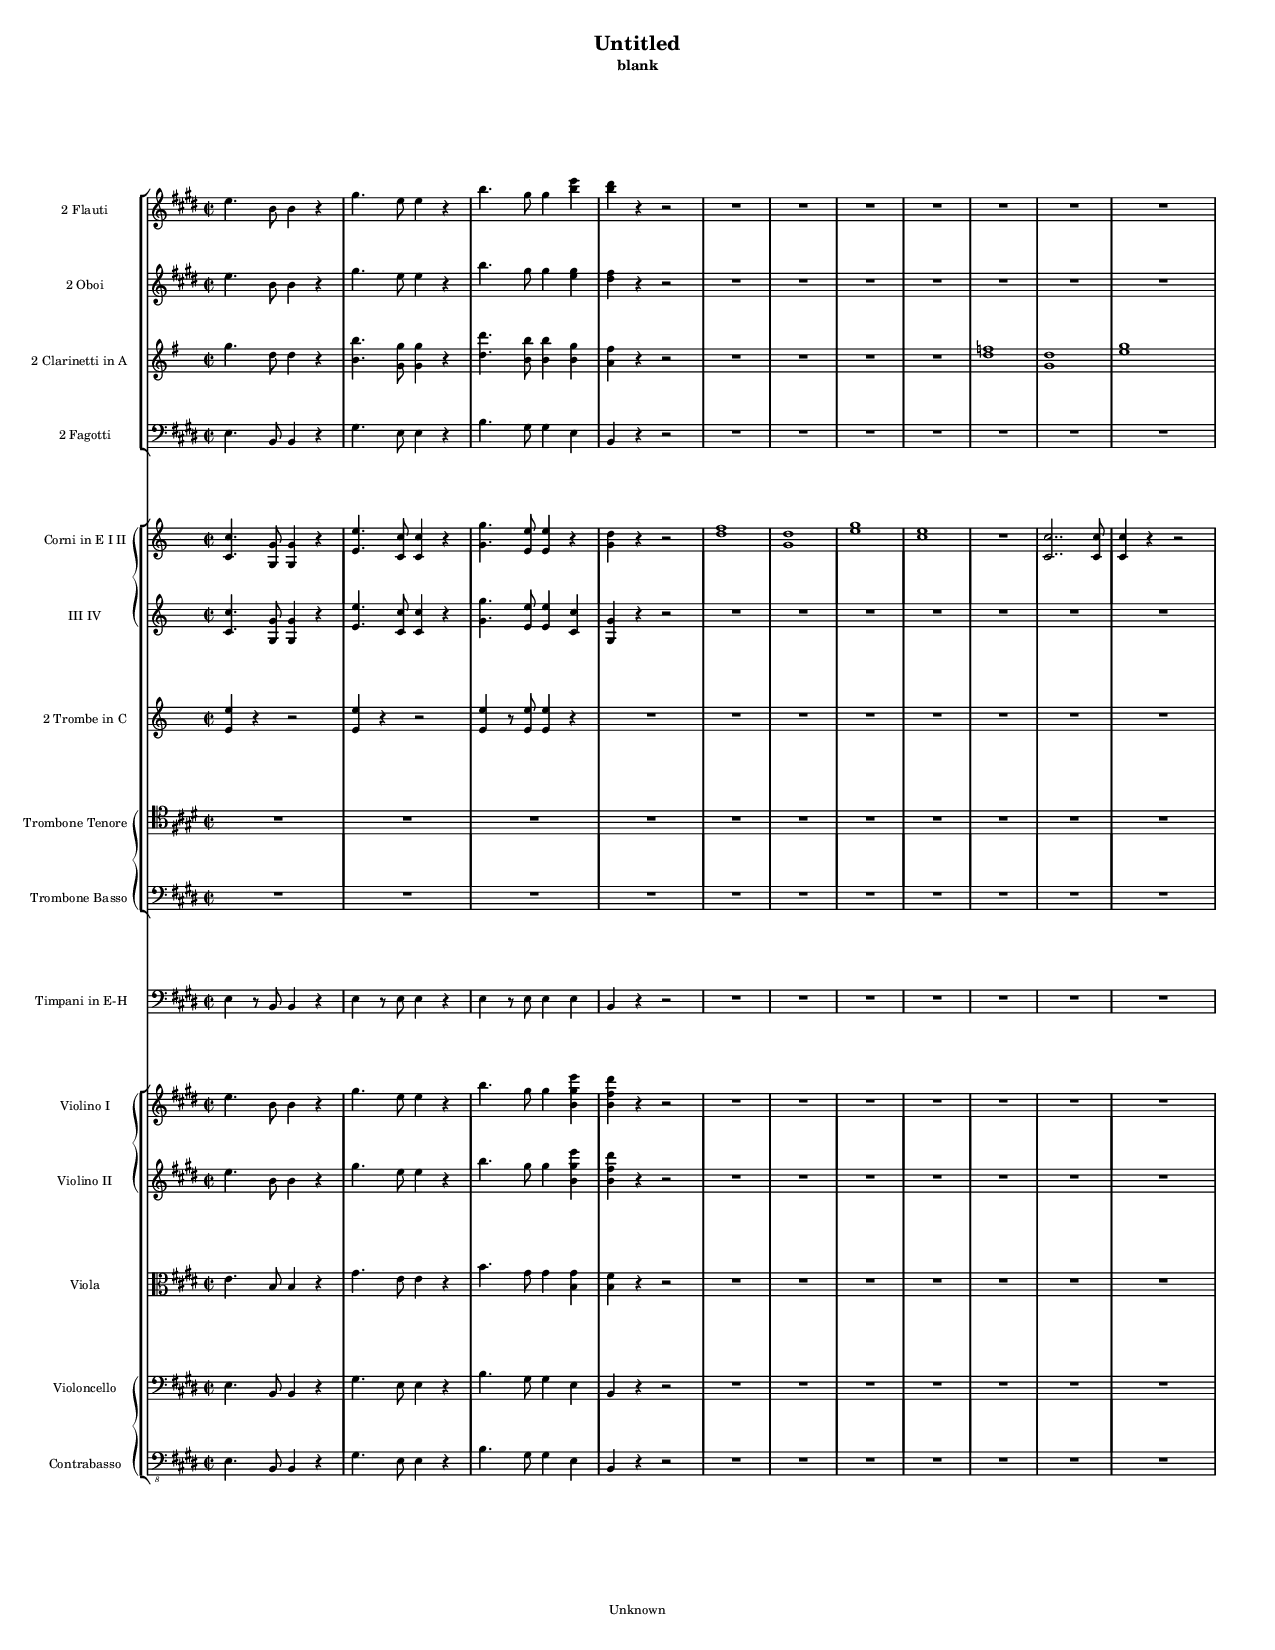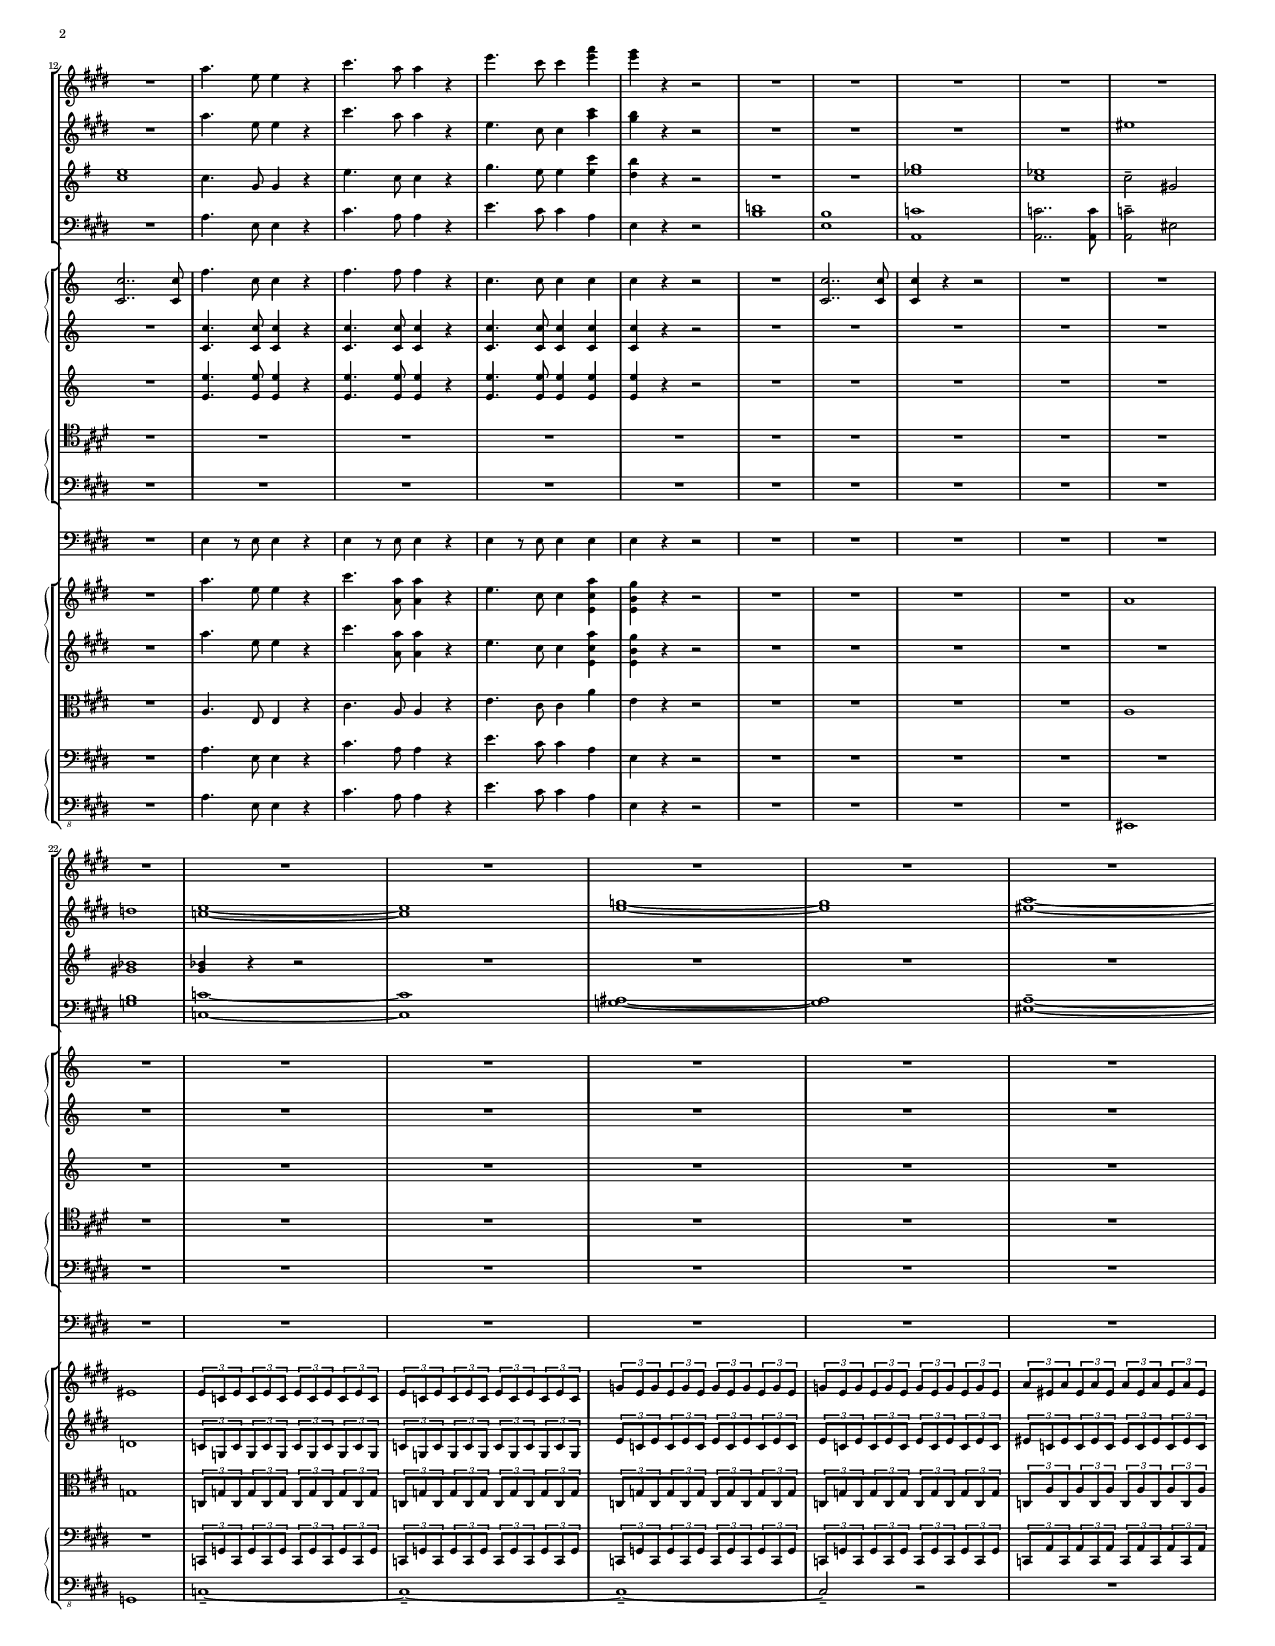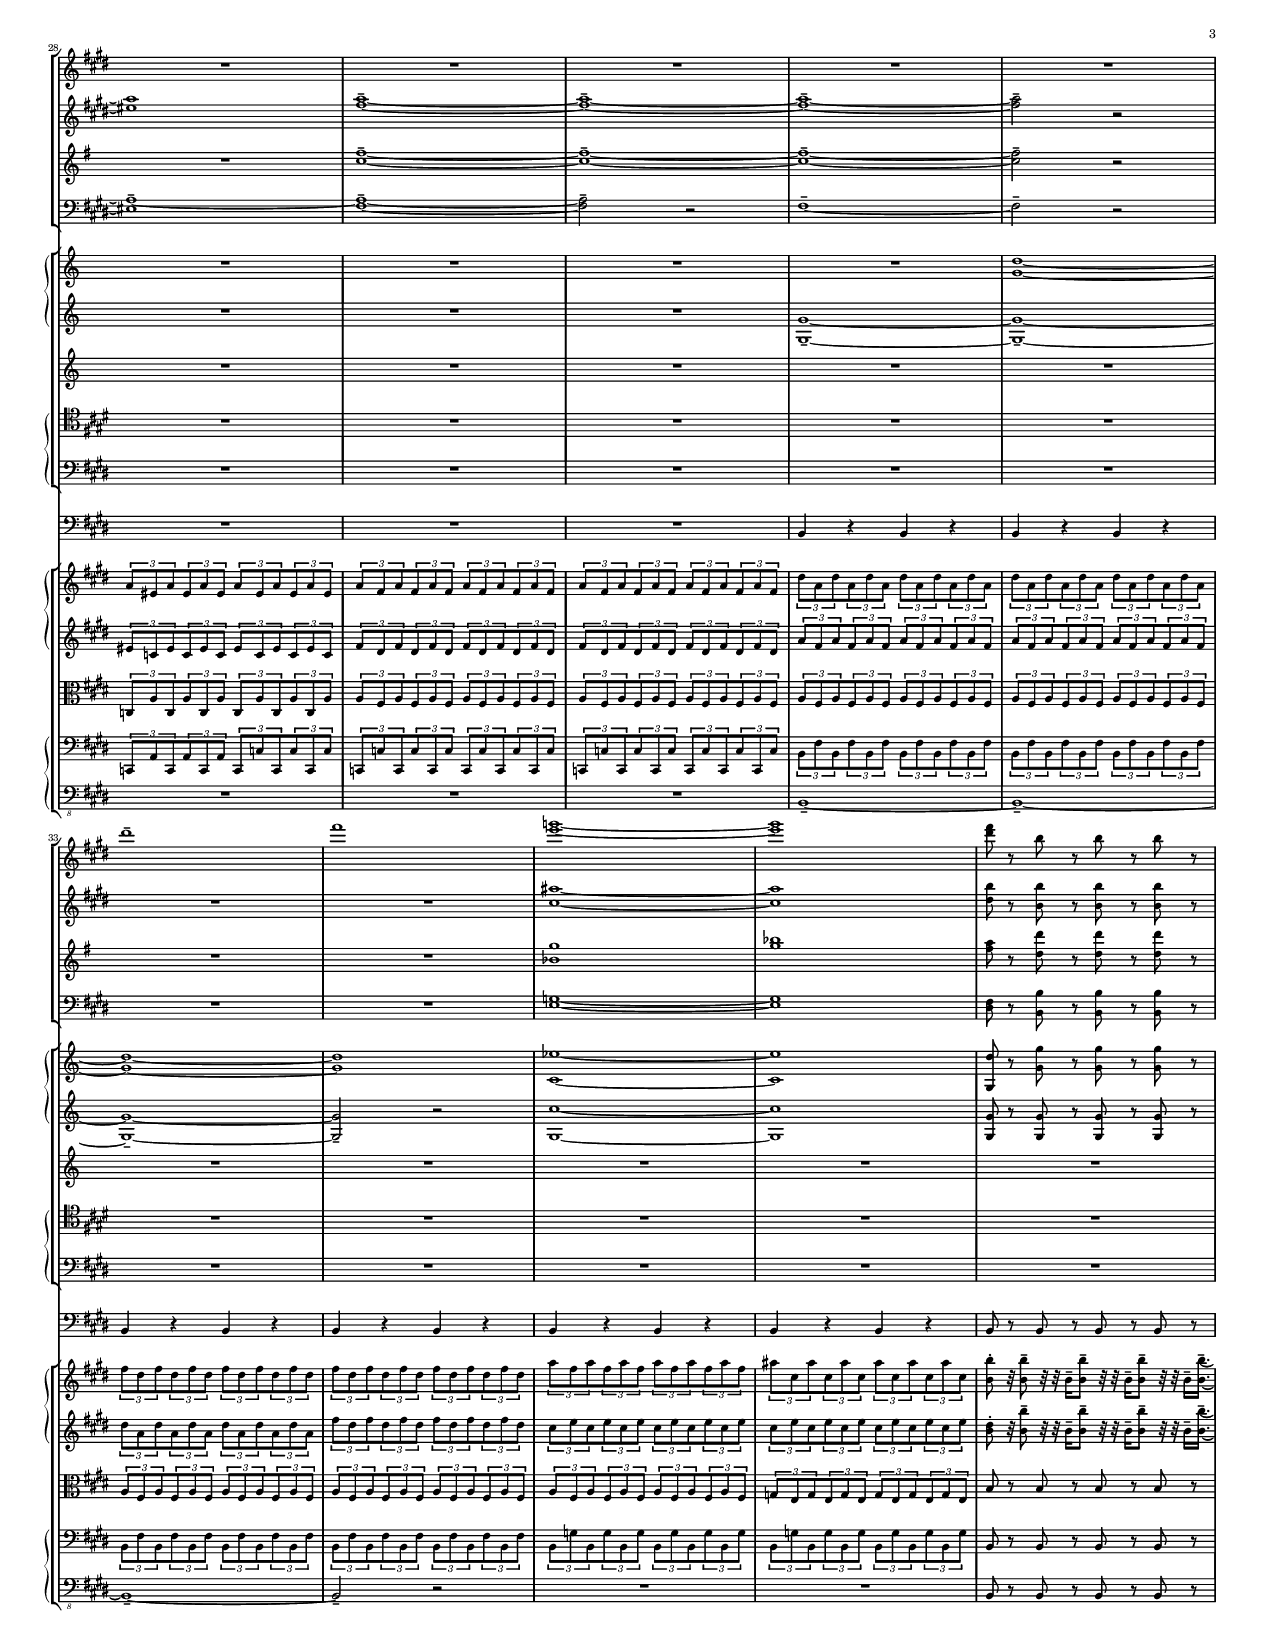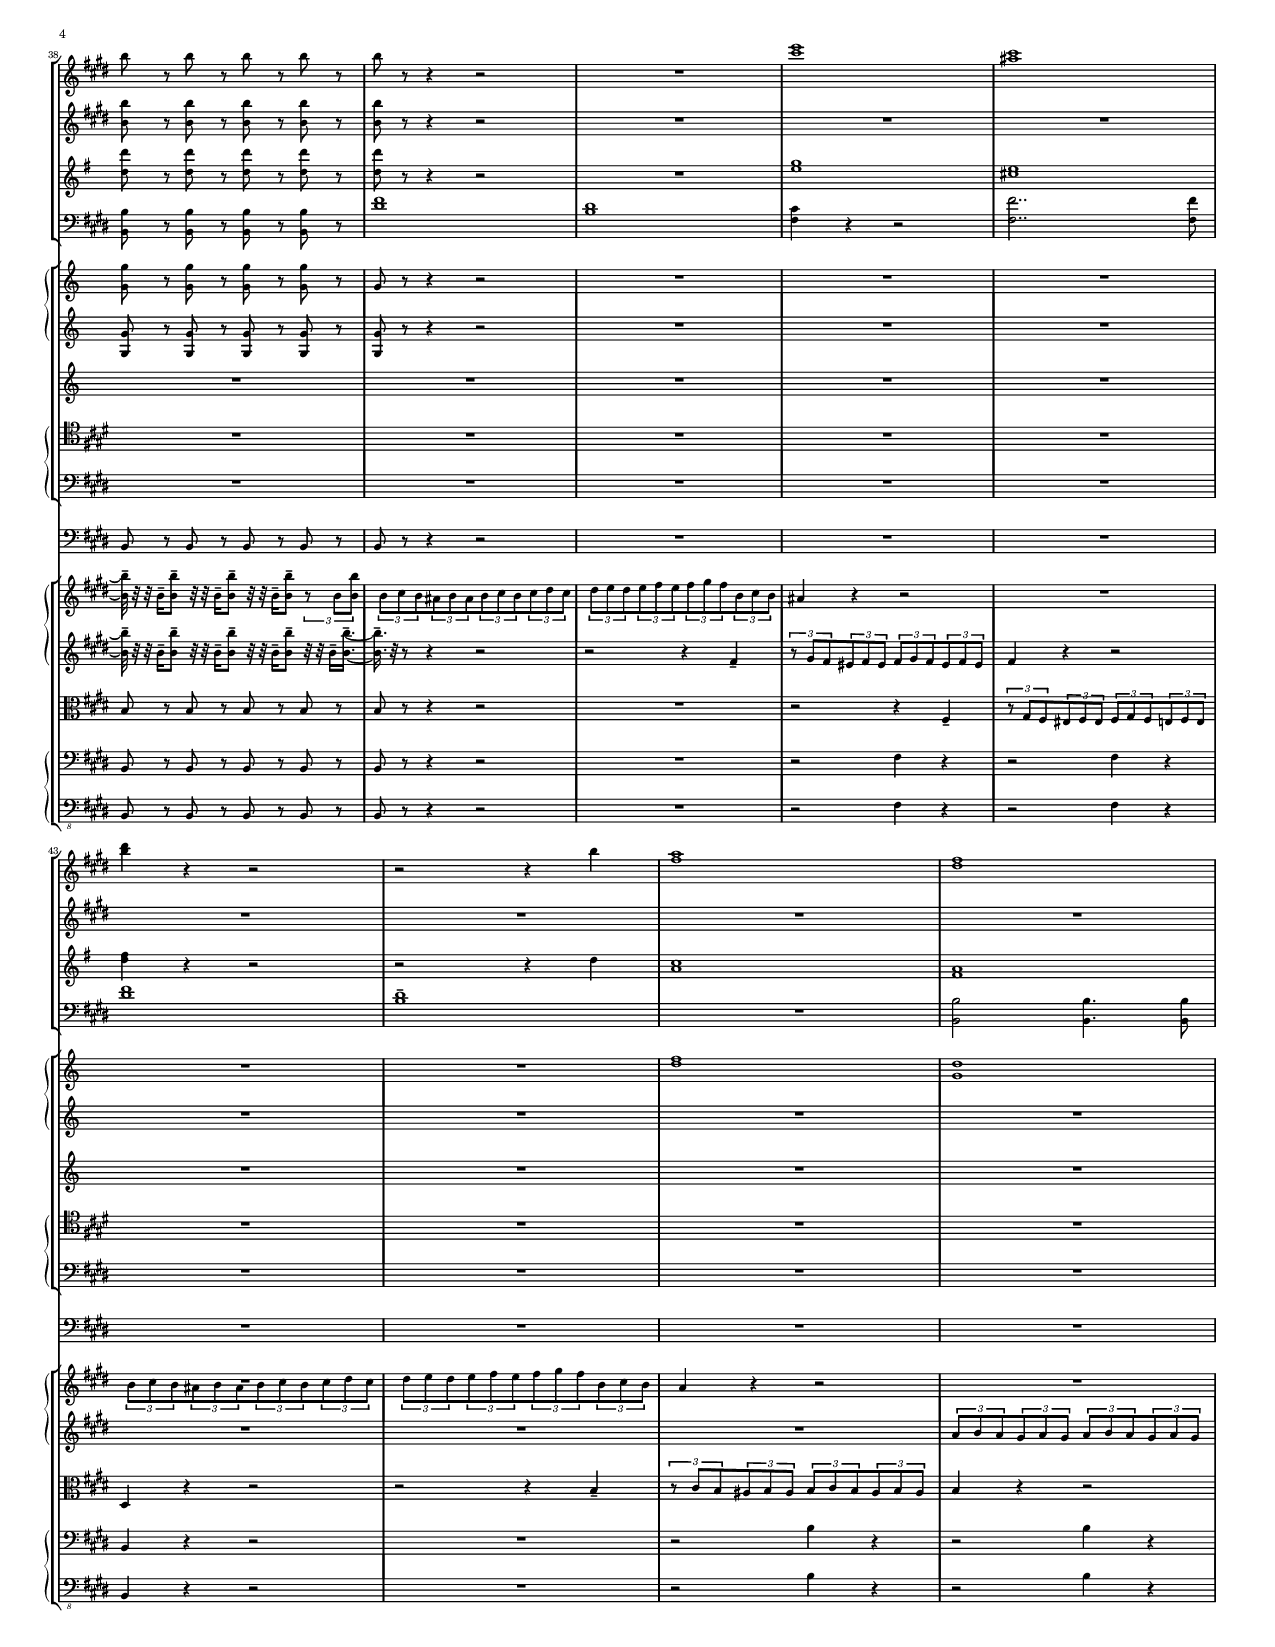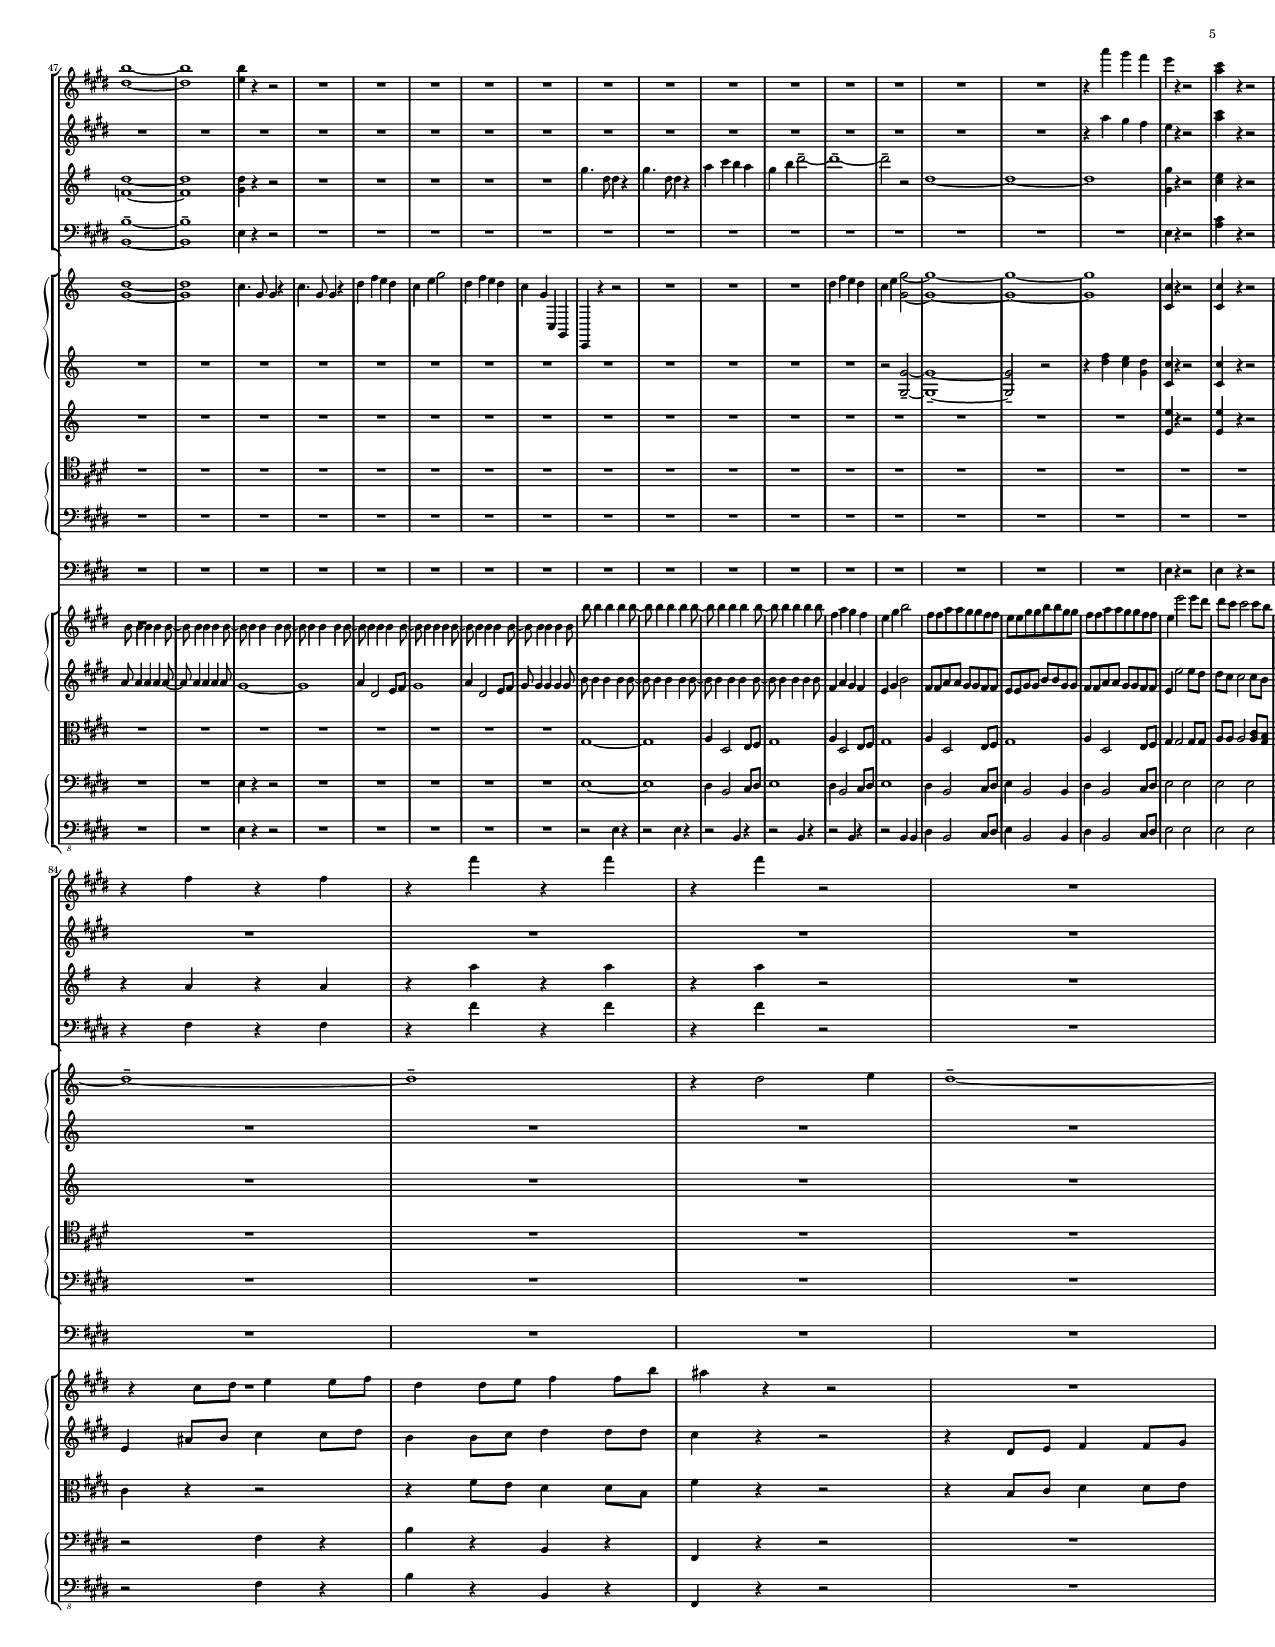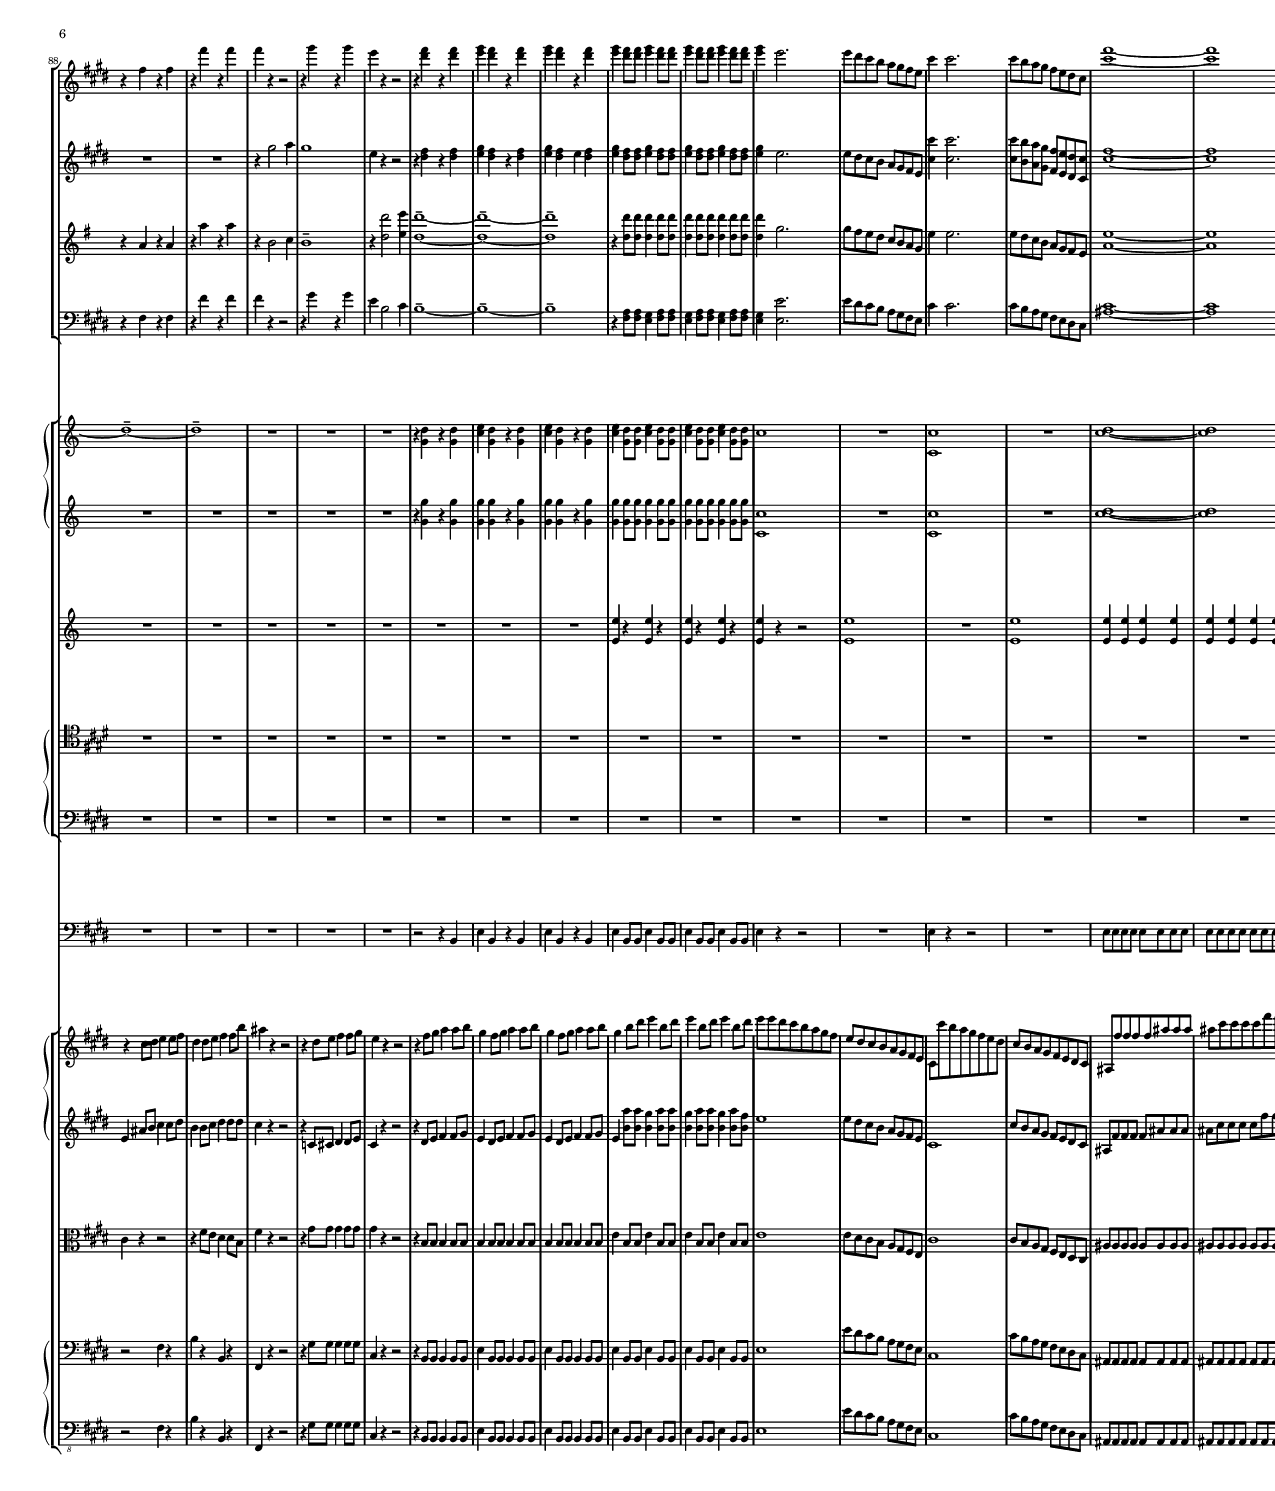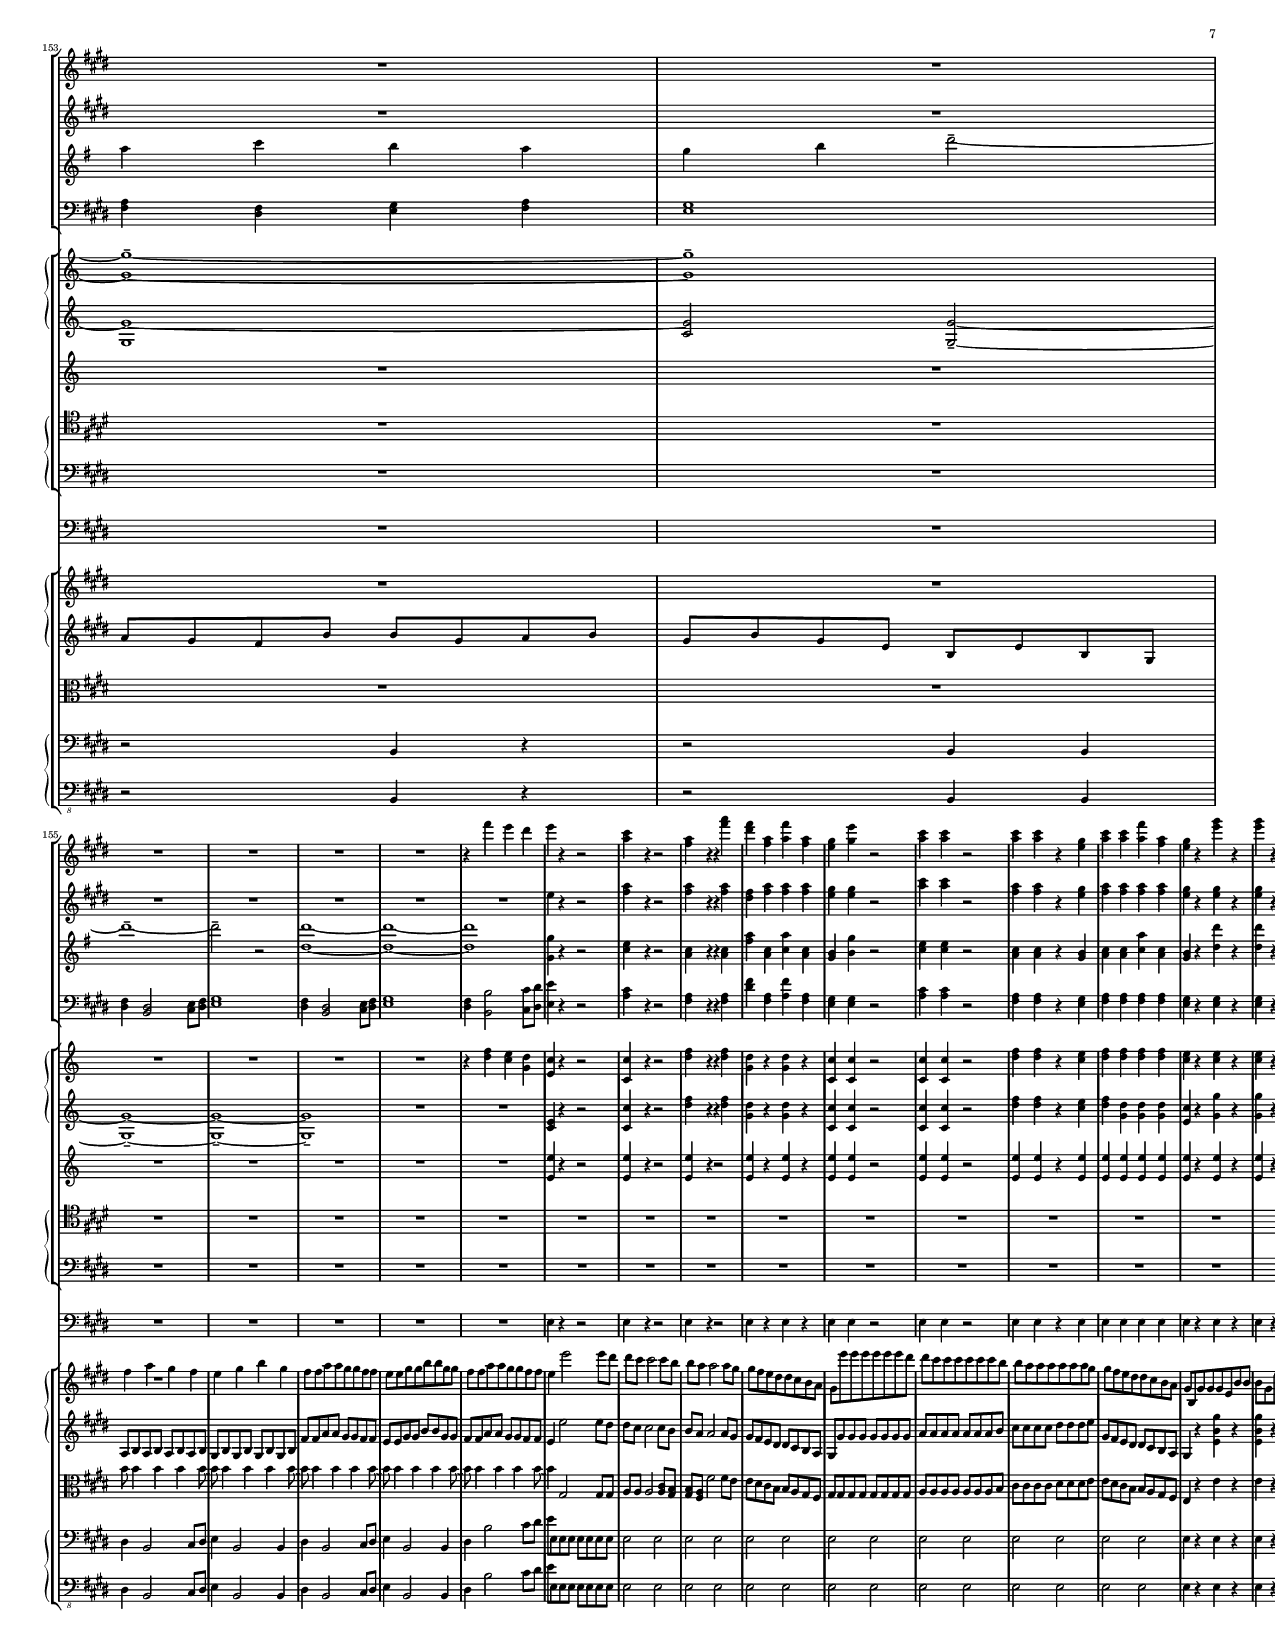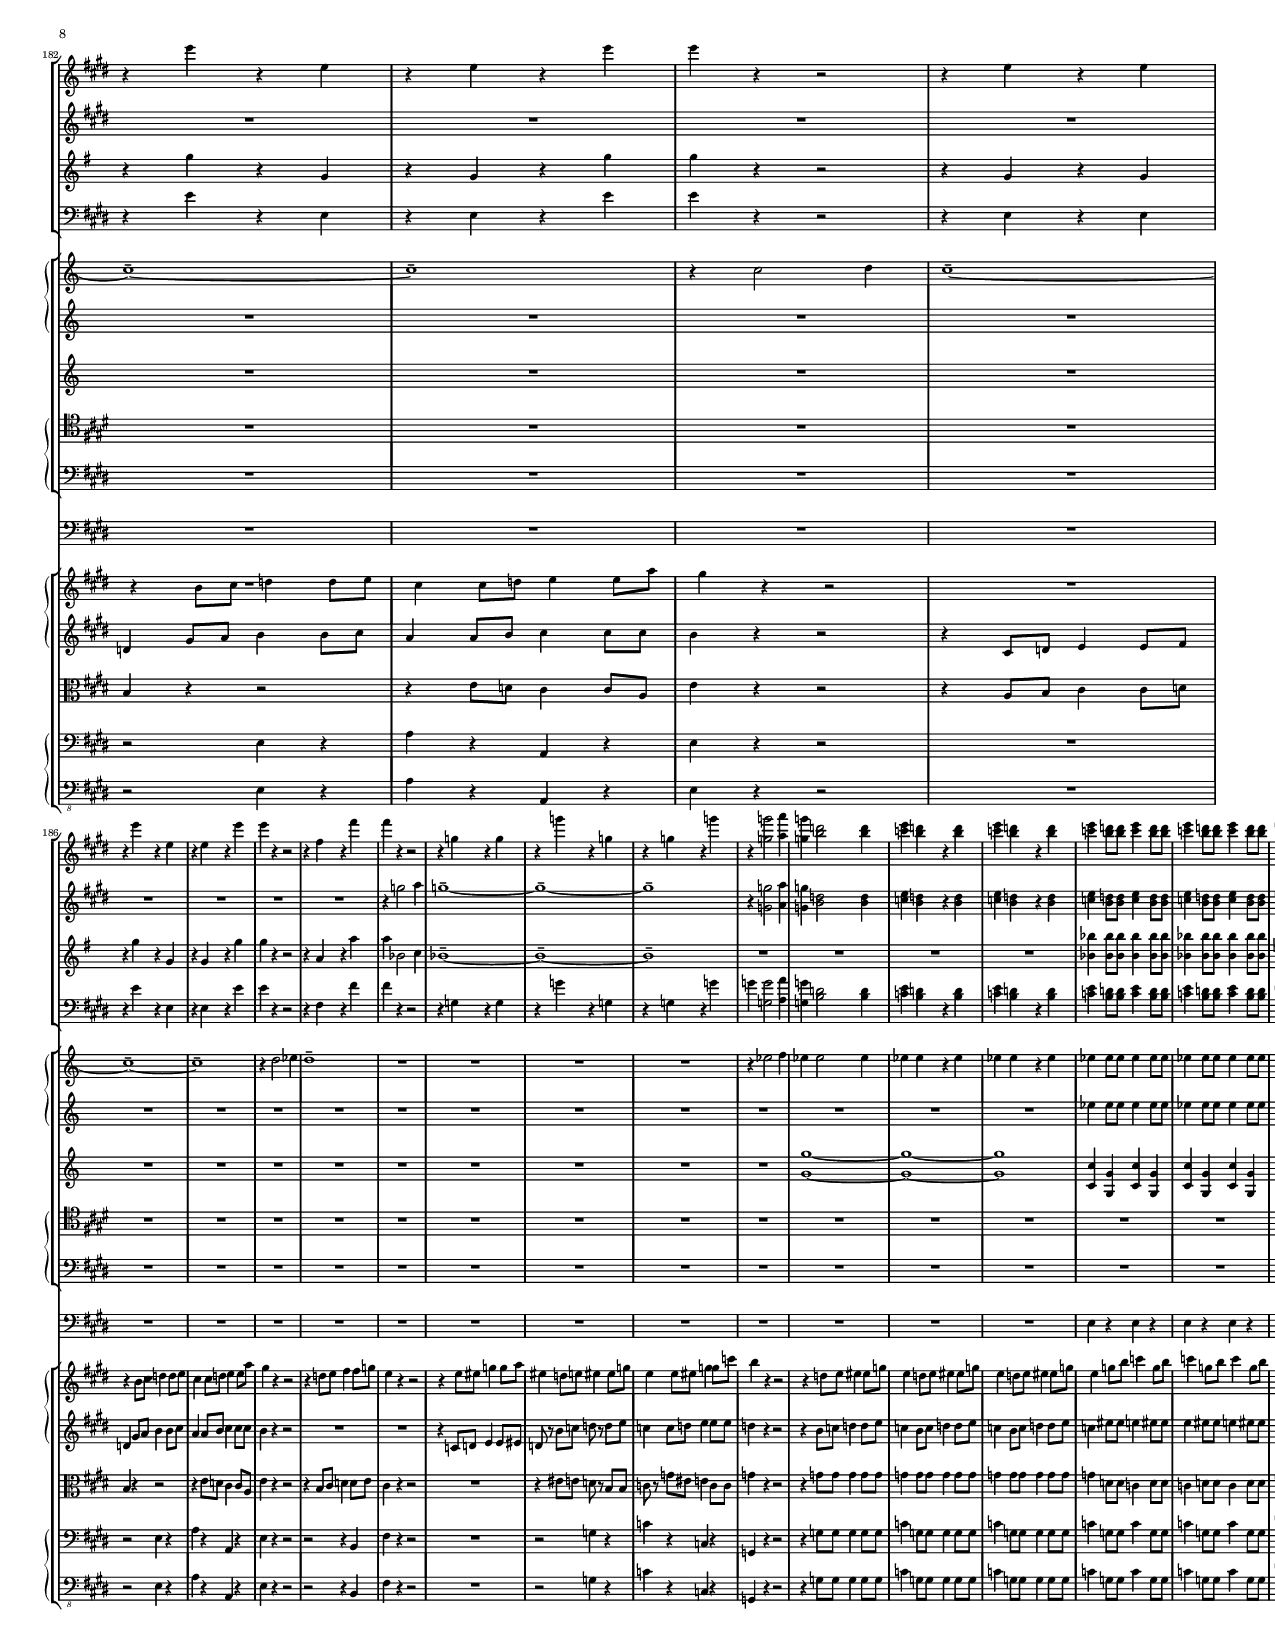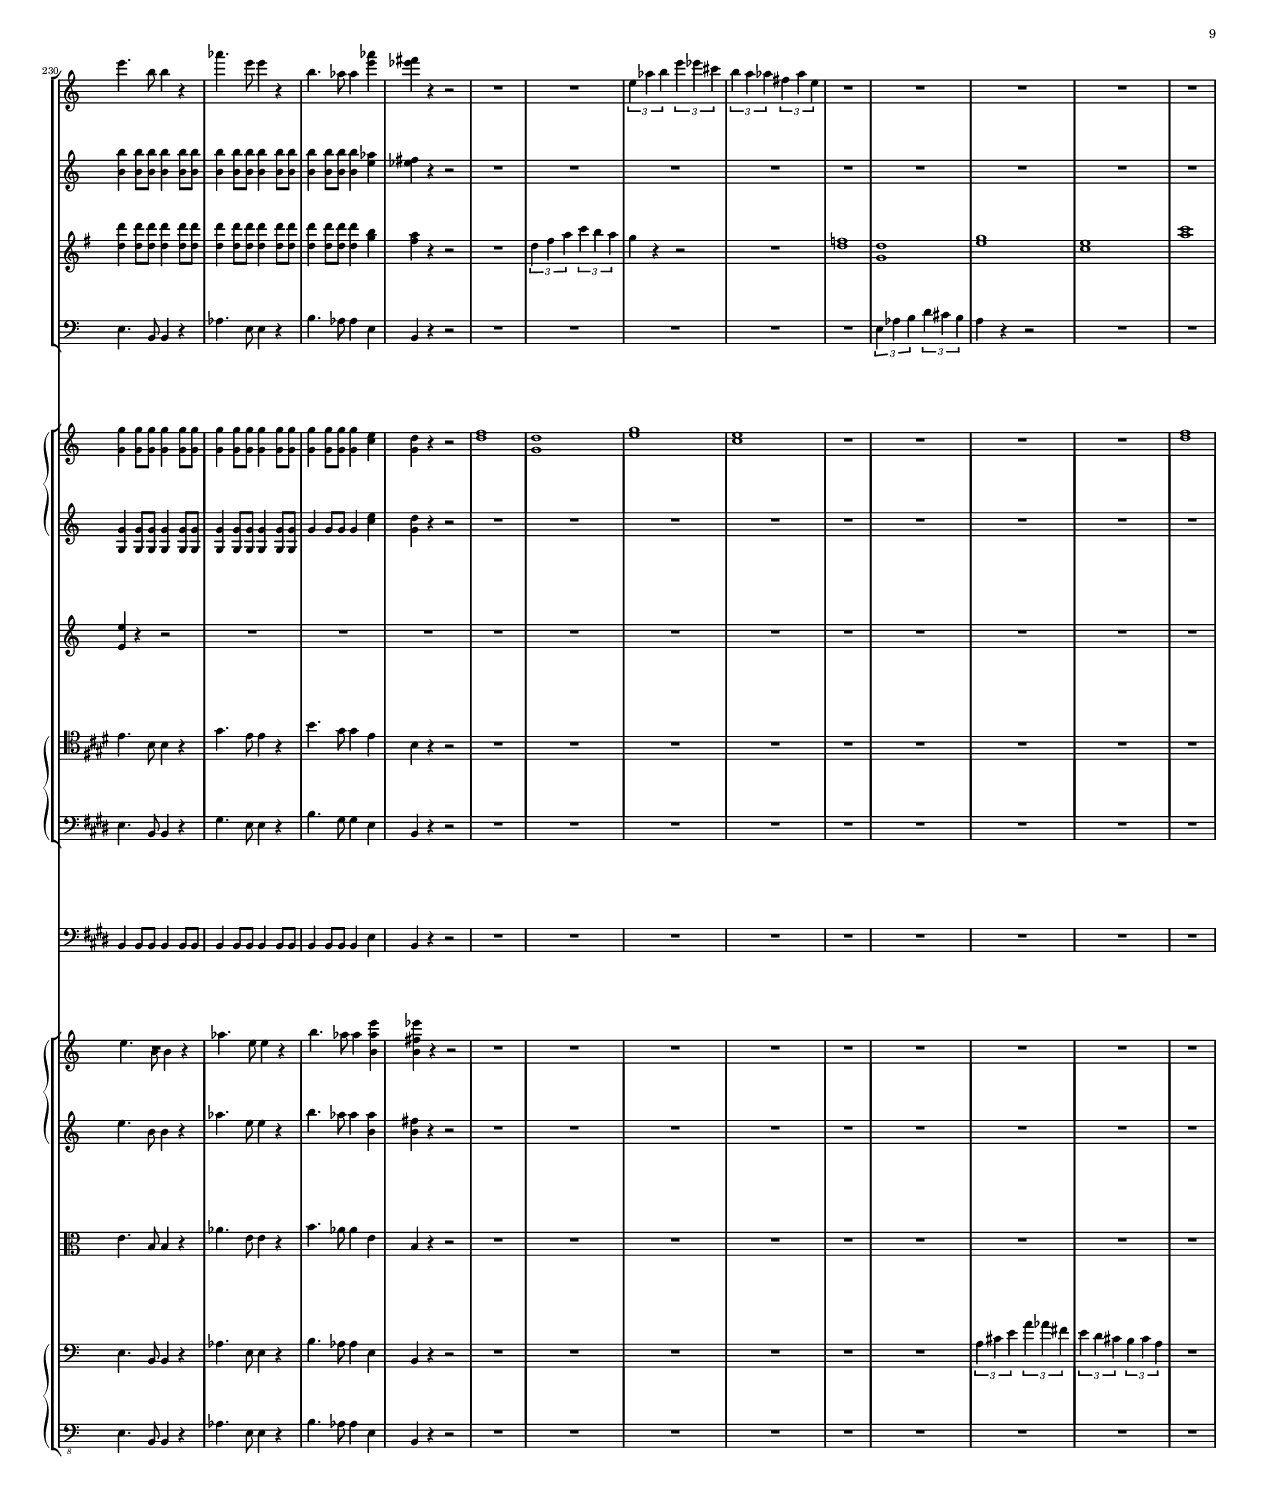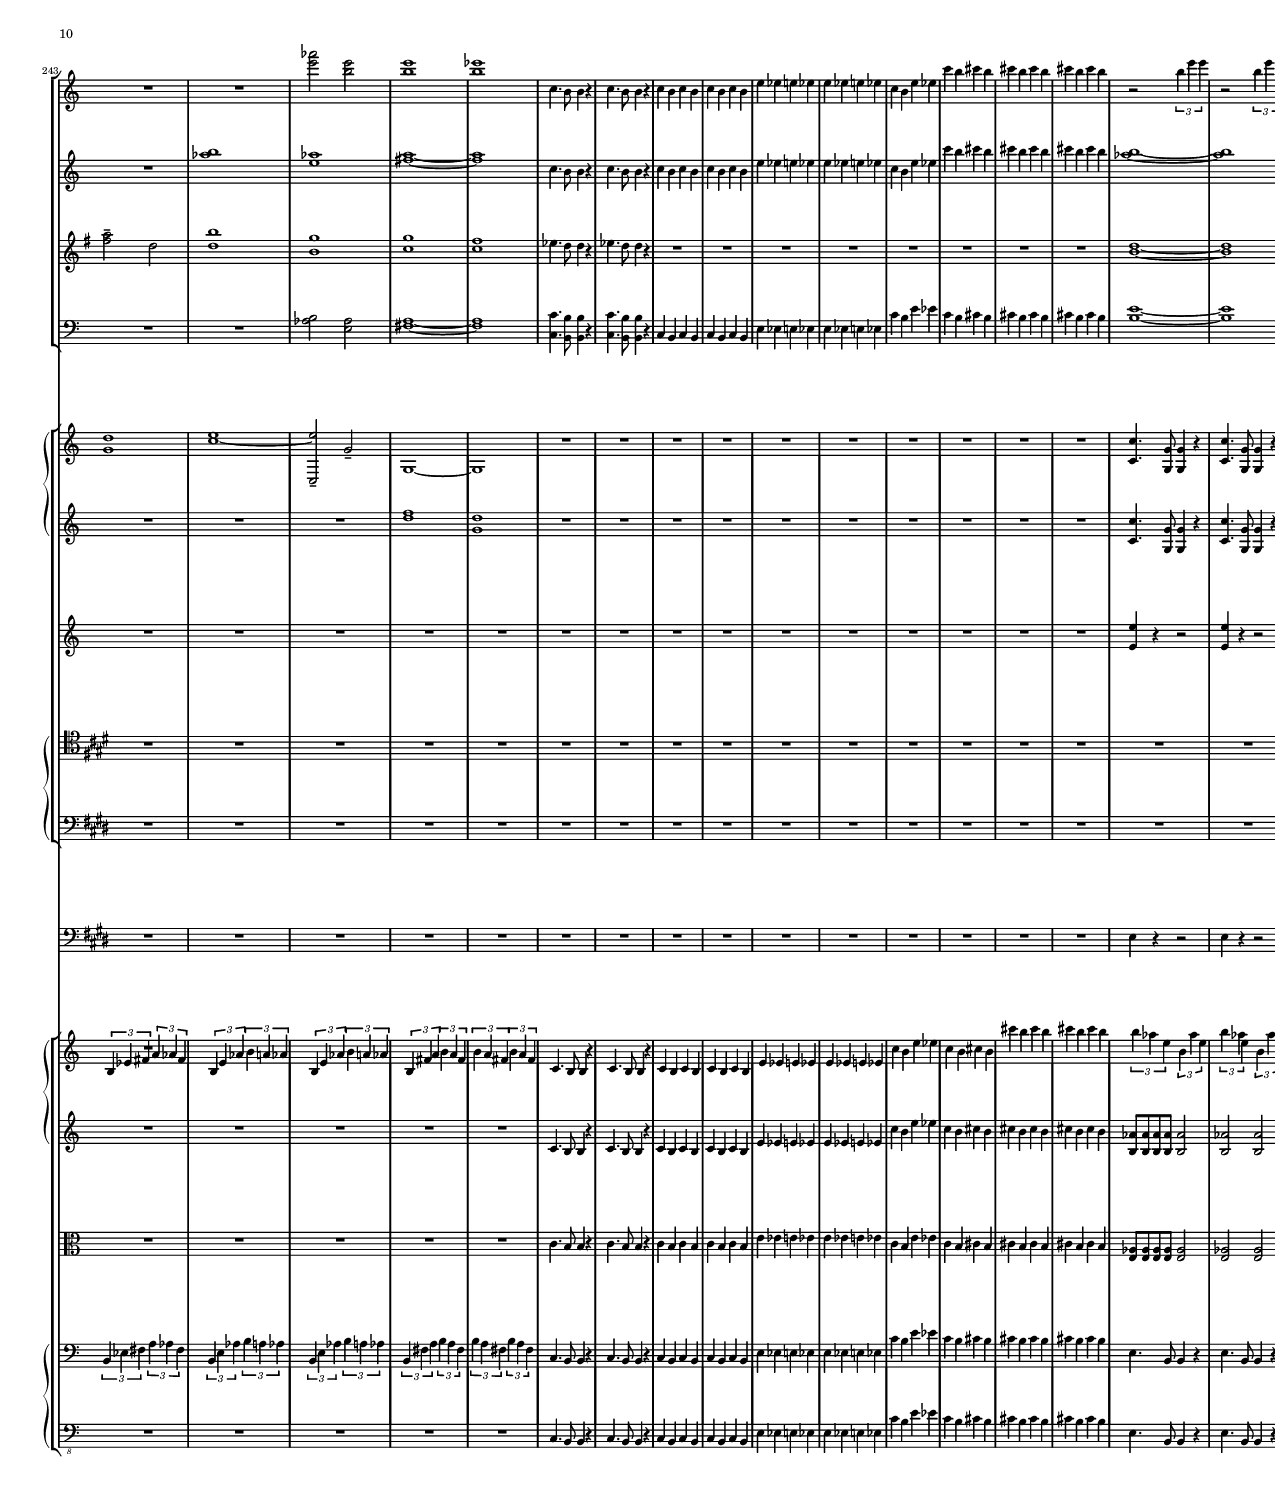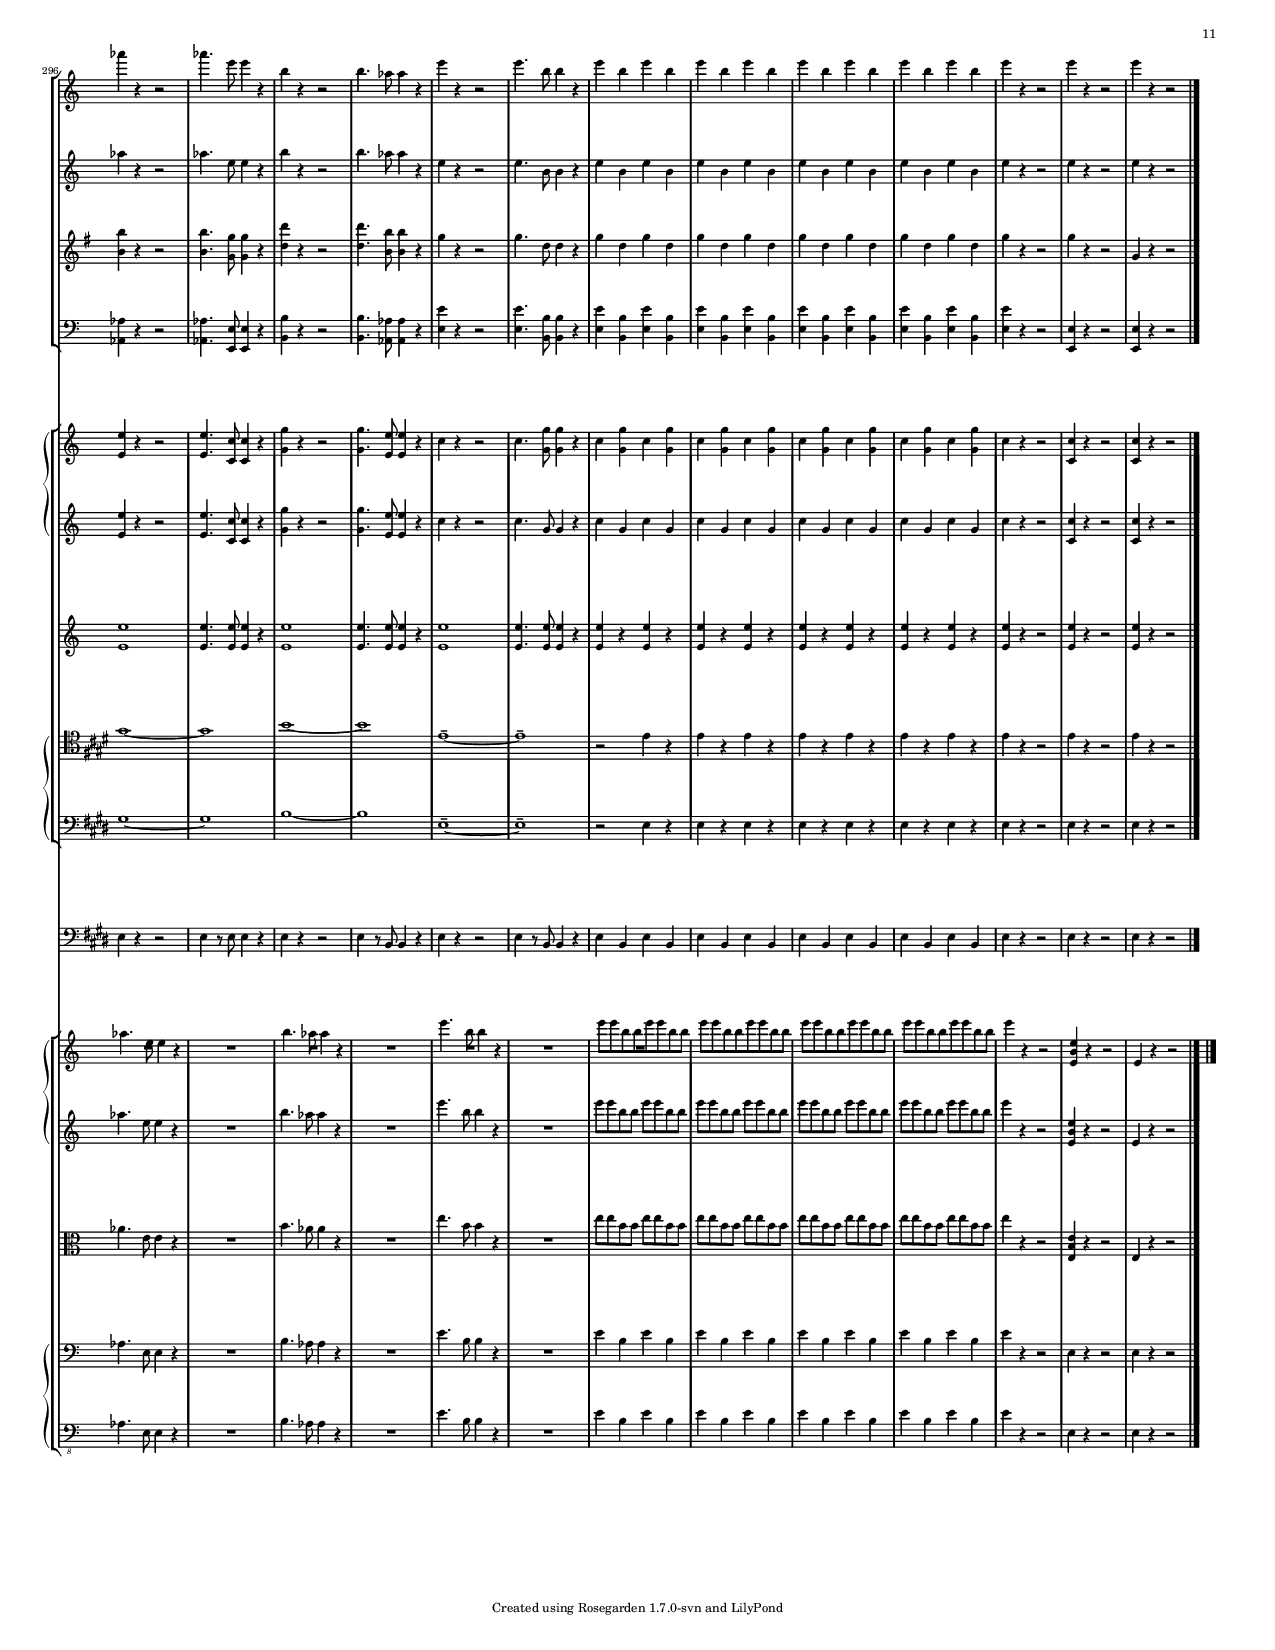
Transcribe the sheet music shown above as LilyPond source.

% This LilyPond file was generated by Rosegarden 1.7.0-svn
\version "2.10.0"
% point and click debugging is disabled
#(ly:set-option 'point-and-click #f)
\header {
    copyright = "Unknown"
    subtitle = "blank"
    title = "Untitled"
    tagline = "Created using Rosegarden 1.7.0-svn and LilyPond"
}
#(set-global-staff-size 11)
#(set-default-paper-size "letter")
global = { 
    \time 2/2
    \skip 1*308  %% 1-308
}
globalTempo = {
    \override Score.MetronomeMark #'transparent = ##t
    \tempo 4 = 280  \skip 1*4 
    \tempo 4 = 110  \skip 1*8 
    \tempo 4 = 280  \skip 1*4 
    \tempo 4 = 110  \skip 1*30 
    \tempo 4 = 260  \skip 1*187 
    \tempo 4 = 110  \skip 8 \skip 1*13 \skip 2 \skip 8 \skip 32 \skip 64 
    \tempo 4 = 100  \skip 8 \skip 32 \skip 64 
    \tempo 4 = 340  \skip 1*60 \skip 4 
}
\score {
<< % common
    \context StaffGroup = "0" << 
            % force offset of colliding notes in chords:
            \override Score.NoteColumn #'force-hshift = #1.0

            \context Staff = "track 2" << 
                \set Staff.instrumentName = \markup { \column { "2 Flauti " } }
                \set Score.skipBars = ##t
                \set Staff.printKeyCancellation = ##f
                \new Voice \global
                \new Voice \globalTempo

                \context Voice = "voice 1" {
                    \override Voice.TextScript #'padding = #2.0
                    \override MultiMeasureRest #'expand-limit = 1

                    \time 2/2
                    \clef "treble"
                    \key e \major
                    e'' 4. b' 8 b' 4 r  |
                    gis'' 4. e'' 8 e'' 4 r  |
                    b'' 4. gis'' 8 gis'' 4 < e''' b'' >  |
                    < dis''' b'' > 4 r r2  |
%% 5
                    R1*8  |
                    a'' 4. e'' 8 e'' 4 r  |
                    cis''' 4. a'' 8 a'' 4 r  |
%% 15
                    e''' 4. cis''' 8 cis''' 4 < a''' e''' >  |
                    < gis''' e''' > 4 r r2  |
                    R1*16  |
                    dis''' 1 -\tenuto  |
                    fis''' 1  |
%% 35
                    < g''' e''' > 1 _~  |
                    < g''' e''' > 1  |
                    < fis''' dis''' > 8 r b'' r b'' r b'' r  |
                    b'' 8 r b'' r b'' r b'' r  |
                    b'' 8 r r4 r2  |
%% 40
                    R1  |
                    < e''' cis''' > 1  |
                    < cis''' ais'' > 1  |
                    < dis''' b'' > 4 r r2  |
                    r2 r4 b''  |
%% 45
                    < a'' fis'' > 1  |
                    < fis'' dis'' > 1  |
                    < b'' dis'' > 1 _~  |
                    < b'' dis'' > 1  |
                    < b'' e'' > 4 r r2  |
%% 50
                    R1*13  |
                    r4 a''' gis''' fis'''  |
                    e''' 4 r r2  |
%% 65
                    < cis''' a'' > 4 r r2  |
                    < a'' fis'' > 4 r r < a''' fis''' >  |
                    < fis''' dis''' > 4 < a'' fis'' > < fis''' a'' > < a'' fis'' >  |
                    < gis'' e'' > 4 < e''' gis'' > r2  |
                    < cis''' a'' > 4 < cis''' a'' > r2  |
%% 70
                    < a'' fis'' > 4 < a'' fis'' > r < gis'' e'' >  |
                    < a'' fis'' > 4 < a'' fis'' > < e''' a'' > < a'' fis'' >  |
                    < gis'' e'' > 4 r < gis''' e''' > r  |
                    < gis''' e''' > 4 r < gis''' e''' > r  |
                    < a''' fis''' > 1 _~  |
%% 75
                    < a''' fis''' > 1  |
                    < gis''' e''' > 4 r < gis''' e''' > r  |
                    < gis''' e''' > 4 r < gis''' e''' > r  |
                    < a''' fis''' > 1 _~  |
                    < a''' fis''' > 1  |
%% 80
                    < gis''' e''' > 1 _~  |
                    < gis''' e''' > 2 gis''' 8 e''' cis''' b''  |
                    ais'' 4 r r2  |
                    R1  |
                    r4 fis'' r fis''  |
%% 85
                    r4 fis''' r fis'''  |
                    r4 fis''' r2  |
                    R1  |
                    r4 fis'' r fis''  |
                    r4 fis''' r fis'''  |
%% 90
                    fis''' 4 r r2  |
                    r4 gis''' r gis'''  |
                    e''' 4 r r2  |
                    r4 < fis''' dis''' > r < fis''' dis''' >  |
                    < gis''' e''' > 4 < fis''' dis''' > r < fis''' dis''' >  |
%% 95
                    < gis''' e''' > 4 < fis''' dis''' > r < fis''' dis''' >  |
                    < gis''' e''' > 4 < fis''' dis''' > 8 < fis''' dis''' > < gis''' e''' > 4 < fis''' dis''' > 8 < fis''' dis''' >  |
                    < gis''' e''' > 4 < fis''' dis''' > 8 < fis''' dis''' > < gis''' e''' > 4 < fis''' dis''' > 8 < fis''' dis''' >  |
                    < gis''' e''' > 4 e''' 2.  |
                    e''' 8 dis''' cis''' b'' a'' gis'' fis'' e''  |
%% 100
                    cis''' 4 cis''' 2.  |
                    cis''' 8 b'' a'' gis'' fis'' e'' dis'' cis''  |
                    < fis''' cis''' > 1 _~  |
                    < fis''' cis''' > 1  |
                    fis''' 2. < gis''' eis''' > 4  |
%% 105
                    fis''' 2. < gis''' eis''' > 4  |
                    fis''' 4 < gis''' eis''' > fis''' < gis''' eis''' >  |
                    fis''' 4 < gis''' eis''' > fis''' < e''' cis''' >  |
                    < dis''' b'' > 4 < fis''' b'' > < cis''' gis'' > < e''' gis'' >  |
                    < b'' dis'' > 4 < dis''' fis'' > < ais'' fis'' > < cis''' fis'' >  |
%% 110
                    < b'' fis'' > 4 r r < e''' cis''' >  |
                    < dis''' b'' > 4 r r < e''' cis''' >  |
                    < dis''' b'' > 4 r r < e''' cis''' >  |
                    < dis''' b'' > 4 r r < e''' cis''' >  |
                    < dis''' b'' > 4 < dis''' b'' > 8 < dis''' b'' > < dis''' b'' > 4 r  |
%% 115
                    < fis''' dis''' > 4 < fis''' dis''' > 8 < fis''' dis''' > < fis''' dis''' > 4 r  |
                    b'' 4 b'' 8 b'' b'' 4 b'' 8 b''  |
                    b'' 4 b'' 8 b'' b'' 4 b'' 8 b''  |
                    b'' 4 r r2  |
                    R1*8  |
                    r4 b'' a'' g''  |
                    eis'' 4 r r2  |
                    R1*3  |
                    r4 < eis''' d''' > < e''' c''' > < d''' b'' >  |
                    < c''' a'' > 4 r r2  |
                    r4 dis''' c''' b''  |
%% 135
                    c''' 4 r r2  |
                    r4 c''' b'' a''  |
                    R1*3  |
%% 140
                    r4 c''' b'' a''  |
                    R1*5  |
                    r4 fis''' e''' dis'''  |
                    e''' 4 r r2  |
                    R1*11  |
                    r4 fis''' e''' dis'''  |
%% 160
                    e''' 4 r r2  |
                    < cis''' a'' > 4 r r2  |
                    < a'' fis'' > 4 r r < a''' fis''' >  |
                    < fis''' dis''' > 4 < a'' fis'' > < fis''' a'' > < a'' fis'' >  |
                    < gis'' e'' > 4 < e''' gis'' > r2  |
%% 165
                    < cis''' a'' > 4 < cis''' a'' > r2  |
                    < cis''' a'' > 4 < cis''' a'' > r < gis'' e'' >  |
                    < cis''' a'' > 4 < cis''' a'' > < fis''' a'' > < a'' fis'' >  |
                    < gis'' e'' > 4 r < gis''' e''' > r  |
                    < gis''' e''' > 4 r < gis''' e''' > r  |
%% 170
                    < a''' fis''' > 1 _~  |
                    < a''' fis''' > 1  |
                    < gis''' e''' > 4 r < gis''' e''' > r  |
                    < gis''' e''' > 4 r < gis''' e''' > r  |
                    < a''' fis''' > 1 _~  |
%% 175
                    < a''' fis''' > 1  |
                    < gis''' e''' > 1 _~  |
                    < gis''' e''' > 1  |
                    < e''' d''' > 1 _~  |
                    < e''' d''' > 2 e''' 8 d''' cis''' b''  |
%% 180
                    gis'' 4 r r2  |
                    r4 e'' r e''  |
                    r4 e''' r e''  |
                    r4 e'' r e'''  |
                    e''' 4 r r2  |
%% 185
                    r4 e'' r e''  |
                    r4 e''' r e''  |
                    r4 e'' r e'''  |
                    e''' 4 r r2  |
                    r4 fis'' r fis'''  |
%% 190
                    fis''' 4 r r2  |
                    r4 g'' r g''  |
                    r4 g''' r g''  |
                    r4 g'' r g'''  |
                    r4 < g''' g'' > 2 < a''' a'' > 4  |
%% 195
                    < g''' g'' > 4 < d''' b'' > 2 < d''' b'' > 4  |
                    < e''' c''' > 4 < d''' b'' > r < d''' b'' >  |
                    < e''' c''' > 4 < d''' b'' > r < d''' b'' >  |
                    < e''' c''' > 4 < d''' b'' > 8 < d''' b'' > < e''' c''' > 4 < d''' b'' > 8 < d''' b'' >  |
                    < e''' c''' > 4 < d''' b'' > 8 < d''' b'' > < e''' c''' > 4 < d''' b'' > 8 < d''' b'' >  |
%% 200
                    < e''' c''' > 1  |
                    c''' 8 b'' a'' g'' eis'' e'' d'' c''  |
                    \key c \major
                    a''' 1  |
                    a''' 8 g''' f''' e''' d''' c''' b'' a''  |
                    < f''' c''' > 1 _~  |
%% 205
                    < f''' c''' > 1  |
                    f''' 2. < g''' e''' > 4  |
                    f''' 2. < g''' e''' > 4  |
                    f''' 4 < g''' e''' > f''' < g''' e''' >  |
                    f''' 4 < g''' e''' > f''' < a''' c''' >  |
%% 210
                    < d''' b'' > 4 < g'' c''' > < c''' a'' > < f''' c''' >  |
                    c''' 4 e''' b'' d'''  |
                    c''' 4 r r < f''' d''' >  |
                    < e''' c''' > 4 r r < f''' d''' >  |
                    < e''' c''' > 4 r r < f''' d''' >  |
%% 215
                    < e''' c''' > 4 r r < f''' d''' >  |
                    < e''' c''' > 4 < e''' c''' > 8 < e''' c''' > < e''' c''' > 4 r  |
                    < g''' e''' > 4 < g''' e''' > 8 < g''' e''' > < g''' e''' > 4 r  |
                    c''' 4 c''' 8 c''' c''' 4 c''' 8 c'''  |
                    e''' 4 e''' 8 e''' e''' 4 e''' 8 e'''  |
%% 220
                    e''' 4 e''' 8 e''' e''' 4 e''' 8 e'''  |
                    e''' 4 e''' 8 e''' e''' 4 e''' 8 e'''  |
                    ees''' 4 r r < e''' cis''' >  |
                    < ees''' b'' > 4 r r < e''' cis''' >  |
                    < ees''' b'' > 4 r r < e''' cis''' >  |
%% 225
                    < ees''' b'' > 4 r r < e''' cis''' >  |
                    < ees''' b'' > 4 b'' 8 b'' b'' 4 b'' 8 b''  |
                    b'' 4 b'' 8 b'' b'' 4 b'' 8 b''  |
                    b'' 4 b'' 8 b'' b'' 4 b'' 8 b''  |
                    b'' 4 b'' 8 b'' b'' 4 b'' 8 b''  |
%% 230
                    e''' 4. b'' 8 b'' 4 r  |
                    aes''' 4. e''' 8 e''' 4 r  |
                    b'' 4. aes'' 8 aes'' 4 < aes''' e''' >  |
                    < fis''' ees''' > 4 r r2  |
                    R1*2  |
                    \times 2/3 { e'' 4 aes'' b'' } \times 2/3 { e''' ees''' cis''' }  |
                    \times 2/3 { b'' 4 a'' aes'' } \times 2/3 { fis'' aes'' e'' }  |
                    R1*7  |
%% 245
                    < aes''' e''' > 2 < e''' b'' >  |
                    < e''' b'' > 1  |
                    < ees''' b'' > 1  |
                    c'' 4. b' 8 b' 4 r  |
                    c'' 4. b' 8 b' 4 r  |
%% 250
                    c'' 4 b' c'' b'  |
                    c'' 4 b' c'' b'  |
                    e'' 4 ees'' e'' ees''  |
                    e'' 4 ees'' e'' ees''  |
                    c'' 4 b' e'' ees''  |
%% 255
                    c''' 4 b'' cis''' b''  |
                    cis''' 4 b'' cis''' b''  |
                    cis''' 4 b'' cis''' b''  |
                    r2 \times 2/3 { b'' 4 e''' e''' }  |
                    r2 \times 2/3 { b'' 4 e''' e''' }  |
%% 260
                    r2 \times 2/3 { b'' 4 ees''' ees''' }  |
                    r2 \times 2/3 { b'' 4 ees''' ees''' }  |
                    r2 \times 2/3 { b'' 4 e''' e''' }  |
                    r2 \times 2/3 { b'' 4 e''' e''' }  |
                    r2 \times 2/3 { b'' 4 ees''' ees''' }  |
%% 265
                    r2 \times 2/3 { b'' 4 ees''' ees''' }  |
                    r2 \times 2/3 { b'' 4 d''' d''' }  |
                    r2 \times 2/3 { b'' 4 d''' d''' }  |
                    r2 \times 2/3 { a'' 4 c''' c''' }  |
                    r2 \times 2/3 { a'' 4 c''' c''' }  |
%% 270
                    r2 \times 2/3 { fis''' 4 a''' a''' }  |
                    r2 \times 2/3 { fis''' 4 a''' a''' }  |
                    r2 \times 2/3 { fis''' 4 a''' a''' }  |
                    r2 \times 2/3 { fis''' 4 a''' a''' }  |
                    < a''' fis''' > 1 -\tenuto _~  |
%% 275
                    < a''' fis''' > 1 -\tenuto _~  |
                    < a''' fis''' > 1 -\tenuto _~  |
                    < a''' fis''' > 2 -\tenuto r  |
                    < a''' fis''' > 1 -\tenuto _~  |
                    < a''' fis''' > 1 -\tenuto _~  |
%% 280
                    < a''' fis''' > 1 -\tenuto _~  |
                    < a''' fis''' > 2 -\tenuto r  |
                    < aes''' e''' > 4 < fis''' e''' > < a''' e''' > < aes''' e''' >  |
                    < fis''' e''' > 4 e''' < e''' ees''' > e'''  |
                    e''' 4 e''' e''' e'''  |
%% 285
                    e''' 4 e''' ees''' e'''  |
                    fis''' 4 aes''' a''' bes''  |
                    b'' 4 b'' b'' b''  |
                    aes''' 4 fis''' a''' aes'''  |
                    fis''' 4 e''' ees''' e'''  |
%% 290
                    e''' 4 e''' e''' e'''  |
                    e''' 4 e''' ees''' e'''  |
                    fis''' 4 aes''' a''' bes''  |
                    b'' 4 b'' b'' b''  |
                    e''' 4 r r2  |
%% 295
                    e''' 4. b'' 8 b'' 4 r  |
                    aes''' 4 r r2  |
                    aes''' 4. e''' 8 e''' 4 r  |
                    b'' 4 r r2  |
                    b'' 4. aes'' 8 aes'' 4 r  |
%% 300
                    e''' 4 r r2  |
                    e''' 4. b'' 8 b'' 4 r  |
                    e''' 4 b'' e''' b''  |
                    e''' 4 b'' e''' b''  |
                    e''' 4 b'' e''' b''  |
%% 305
                    e''' 4 b'' e''' b''  |
                    e''' 4 r r2  |
                    e''' 4 r r2  |
                    e''' 4 
                    % warning: bar too short, padding with rests
                    % 1/4 < 2/2
                    r4 r2  |
                    \bar "|."
                } % Voice
            >> % Staff ends

            \context Staff = "track 3" << 
                \set Staff.instrumentName = \markup { \column { "2 Oboi " } }
                \set Score.skipBars = ##t
                \set Staff.printKeyCancellation = ##f
                \new Voice \global
                \new Voice \globalTempo

                \context Voice = "voice 2" {
                    \override Voice.TextScript #'padding = #2.0
                    \override MultiMeasureRest #'expand-limit = 1

                    \time 2/2
                    \clef "treble"
                    \key e \major
                    e'' 4. b' 8 b' 4 r  |
                    gis'' 4. e'' 8 e'' 4 r  |
                    b'' 4. gis'' 8 gis'' 4 < gis'' e'' >  |
                    < fis'' dis'' > 4 r r2  |
%% 5
                    R1*8  |
                    a'' 4. e'' 8 e'' 4 r  |
                    cis''' 4. a'' 8 a'' 4 r  |
%% 15
                    e'' 4. cis'' 8 cis'' 4 < cis''' a'' >  |
                    < b'' gis'' > 4 r r2  |
                    R1*4  |
                    eis'' 1  |
                    d'' 1  |
                    < e'' c'' > 1 _~  |
                    < e'' c'' > 1  |
%% 25
                    < g'' e'' > 1 _~  |
                    < g'' e'' > 1  |
                    < a'' eis'' > 1 _~  |
                    < a'' eis'' > 1  |
                    < a'' fis'' > 1 -\tenuto _~  |
%% 30
                    < a'' fis'' > 1 -\tenuto _~  |
                    < a'' fis'' > 1 -\tenuto _~  |
                    < a'' fis'' > 2 -\tenuto r  |
                    R1*2  |
%% 35
                    < ais'' cis'' > 1 _~  |
                    < ais'' cis'' > 1  |
                    < b'' dis'' > 8 r < b'' b' > r < b'' b' > r < b'' b' > r  |
                    < b'' b' > 8 r < b'' b' > r < b'' b' > r < b'' b' > r  |
                    < b'' b' > 8 r r4 r2  |
%% 40
                    R1*23  |
                    r4 a'' gis'' fis''  |
                    e'' 4 r r2  |
%% 65
                    < cis''' a'' > 4 r r2  |
                    < a'' fis'' > 4 r r < a'' fis'' >  |
                    < fis'' dis'' > 4 < a'' fis'' > < a'' fis'' > < a'' fis'' >  |
                    < gis'' e'' > 4 < gis'' e'' > r2  |
                    < cis''' a'' > 4 < cis''' a'' > r2  |
%% 70
                    < a'' fis'' > 4 < a'' fis'' > r < gis'' e'' >  |
                    < a'' fis'' > 4 < a'' fis'' > < a'' fis'' > < a'' fis'' >  |
                    < gis'' e'' > 4 r < gis'' e'' > r  |
                    < gis'' e'' > 4 r < gis'' e'' > r  |
                    < a'' fis'' > 1 _~  |
%% 75
                    < a'' fis'' > 1  |
                    < gis'' e'' > 4 r < gis'' e'' > r  |
                    < gis'' e'' > 4 r < gis'' e'' > r  |
                    < a'' fis'' > 1 _~  |
                    < a'' fis'' > 1  |
%% 80
                    < gis'' e'' > 1 _~  |
                    < gis'' e'' > 2 gis'' 8 e'' cis'' b'  |
                    ais' 4 r r2  |
                    R1*7  |
%% 90
                    r4 gis'' 2 a'' 4  |
                    gis'' 1  |
                    e'' 4 r r2  |
                    r4 < fis'' dis'' > r < fis'' dis'' >  |
                    < gis'' e'' > 4 < fis'' dis'' > r < fis'' dis'' >  |
%% 95
                    < gis'' e'' > 4 < fis'' dis'' > e'' < fis'' dis'' >  |
                    < gis'' e'' > 4 < fis'' dis'' > 8 < fis'' dis'' > < gis'' e'' > 4 < fis'' dis'' > 8 < fis'' dis'' >  |
                    < gis'' e'' > 4 < fis'' dis'' > 8 < fis'' dis'' > < gis'' e'' > 4 < fis'' dis'' > 8 < fis'' dis'' >  |
                    < gis'' e'' > 4 e'' 2.  |
                    e'' 8 dis'' cis'' b' a' gis' fis' e'  |
%% 100
                    < cis''' cis'' > 4 < cis''' cis'' > 2.  |
                    < cis''' cis'' > 8 < b'' b' > < a'' a' > < gis'' gis' > < fis'' fis' > < e'' e' > < dis'' dis' > < cis'' cis' >  |
                    < fis'' cis'' > 1 _~  |
                    < fis'' cis'' > 1  |
                    < fis'' cis'' > 2. < eis'' cis'' > 4  |
%% 105
                    < fis'' cis'' > 2. < eis'' cis'' > 4  |
                    < fis'' cis'' > 4 < eis'' cis'' > < fis'' cis'' > < eis'' cis'' >  |
                    < fis'' cis'' > 4 < eis'' cis'' > < fis'' cis'' > < e'' cis'' >  |
                    < dis'' b' > 4 < b'' b' > < gis'' cis'' > < gis'' e'' >  |
                    < dis'' b' > 4 < fis'' dis'' > < cis'' ais' > < e'' cis'' >  |
%% 110
                    < dis'' b' > 4 < a'' fis'' > < gis'' e'' > r  |
                    r4 < a'' fis'' > < gis'' e'' > r  |
                    r4 < a'' fis'' > < gis'' e'' > r  |
                    r4 < a'' fis'' > < gis'' e'' > < e'' cis'' >  |
                    < dis'' b' > 4 < b'' dis'' > 8 < b'' dis'' > < b'' dis'' > 4 r  |
%% 115
                    < b'' dis'' > 4 < b'' dis'' > 8 < b'' dis'' > < b'' dis'' > 4 r  |
                    < b'' b' > 4 < b'' b' > 8 < b'' b' > < b'' b' > 4 < b'' b' > 8 < b'' b' >  |
                    < b'' b' > 4 < b'' b' > 8 < b'' b' > < b'' b' > 4 < b'' b' > 8 < b'' b' >  |
                    < b'' b' > 4 r r2  |
                    R1*3  |
                    g'' 4. d'' 8 d'' 4 r  |
                    g'' 4. d'' 8 d'' 4 r  |
                    a'' 4 c''' b'' a''  |
%% 125
                    g'' 4 b'' d''' 2  |
                    a'' 4 c''' b'' a''  |
                    g'' 4 r r2  |
                    r4 < a'' eis'' > < g'' e'' > < eis'' d'' >  |
                    < e'' c'' > 4 r r2  |
%% 130
                    r4 g'' a'' b''  |
                    c''' 4 r r2  |
                    R1*2  |
                    r4 b'' a'' gis''  |
%% 135
                    a'' 4 r r2  |
                    r4 a'' g'' fis''  |
                    R1*2  |
                    r4 < a'' fis'' > < a'' fis'' > < g'' e'' >  |
%% 140
                    < fis'' dis'' > 4 a'' g'' fis''  |
                    R1*2  |
                    r4 g'' fis'' e''  |
                    r4 gis'' fis'' e''  |
%% 145
                    r4 a'' gis'' fis''  |
                    r4 a'' gis'' fis''  |
                    gis'' 4 r r2  |
                    R1*12  |
%% 160
                    e'' 4 r r2  |
                    < a'' fis'' > 4 r r2  |
                    < a'' fis'' > 4 r r < a'' fis'' >  |
                    < fis'' dis'' > 4 < a'' fis'' > < a'' fis'' > < a'' fis'' >  |
                    < gis'' e'' > 4 < gis'' e'' > r2  |
%% 165
                    < cis''' a'' > 4 < cis''' a'' > r2  |
                    < a'' fis'' > 4 < a'' fis'' > r < gis'' e'' >  |
                    < a'' fis'' > 4 < a'' fis'' > < a'' fis'' > < a'' fis'' >  |
                    < gis'' e'' > 4 r < gis'' e'' > r  |
                    < gis'' e'' > 4 r < gis'' e'' > r  |
%% 170
                    < a'' fis'' > 1 _~  |
                    < a'' fis'' > 1  |
                    < gis'' e'' > 4 r < gis'' e'' > r  |
                    < gis'' e'' > 4 r < gis'' e'' > r  |
                    < a'' fis'' > 1 _~  |
%% 175
                    < a'' fis'' > 1  |
                    < gis'' e'' > 1 _~  |
                    < gis'' e'' > 1  |
                    < b'' d'' > 1 _~  |
                    < b'' d'' > 2 e'' 8 d'' b' a'  |
%% 180
                    gis' 4 r r2  |
                    R1*9  |
%% 190
                    r4 g'' 2 a'' 4  |
                    g'' 1 -\tenuto _~  |
                    g'' 1 -\tenuto _~  |
                    g'' 1 -\tenuto  |
                    r4 < g'' g' > 2 < a'' a' > 4  |
%% 195
                    < g'' g' > 4 < d'' b' > 2 < d'' b' > 4  |
                    < e'' c'' > 4 < d'' b' > r < d'' b' >  |
                    < e'' c'' > 4 < d'' b' > r < d'' b' >  |
                    < e'' c'' > 4 < d'' b' > 8 < d'' b' > < e'' c'' > 4 < d'' b' > 8 < d'' b' >  |
                    < e'' c'' > 4 < d'' b' > 8 < d'' b' > < e'' c'' > 4 < d'' b' > 8 < d'' b' >  |
%% 200
                    < e'' c'' > 1  |
                    c''' 8 b'' a'' g'' eis'' e'' d'' c''  |
                    \key c \major
                    a'' 1  |
                    a'' 8 g'' f'' e'' d'' c'' b' a'  |
                    < f'' c'' > 1 _~  |
%% 205
                    < f'' c'' > 1  |
                    < f'' c'' > 2. < e'' cis'' > 4  |
                    < f'' c'' > 2. < e'' cis'' > 4  |
                    f'' 4 < g'' e'' > f'' < g'' e'' >  |
                    f'' 4 < g'' e'' > f'' < a'' c'' >  |
%% 210
                    < d'' b' > 4 < g'' c'' > < c'' a' > < a'' c'' >  |
                    < e'' c'' > 4 < g'' e'' > < d'' b' > < f'' d'' >  |
                    < e'' c'' > 4 < a'' f'' > < g'' e'' > r  |
                    r4 < a'' f'' > < g'' e'' > r  |
                    r4 < a'' f'' > < g'' e'' > r  |
%% 215
                    r4 < a'' f'' > < g'' e'' > < b'' d'' >  |
                    < c''' e'' > 4 < e'' c'' > 8 < e'' c'' > < e'' c'' > 4 r  |
                    < g'' e'' > 4 < g'' e'' > 8 < g'' e'' > < g'' e'' > 4 r  |
                    < c''' e'' > 4 < c''' e'' > 8 < c''' e'' > < c''' e'' > 4 < c''' e'' > 8 < c''' e'' >  |
                    < c''' e'' > 4 < c''' e'' > 8 < c''' e'' > < c''' e'' > 4 < c''' e'' > 8 < c''' e'' >  |
%% 220
                    < bes'' e'' > 4 < bes'' e'' > 8 < bes'' e'' > < bes'' e'' > 4 < bes'' e'' > 8 < bes'' e'' >  |
                    < bes'' e'' > 4 < bes'' e'' > 8 < bes'' e'' > < bes'' e'' > 4 < bes'' e'' > 8 < bes'' e'' >  |
                    < b'' ees'' > 4 b' cis'' r  |
                    r4 b' cis'' r  |
                    r4 b' cis'' r  |
%% 225
                    r4 b' cis'' < e'' cis'' >  |
                    < ees'' b' > 4 < b'' b' > 8 < b'' b' > < b'' b' > 4 < b'' b' > 8 < b'' b' >  |
                    < b'' b' > 4 < b'' b' > 8 < b'' b' > < b'' b' > 4 < b'' b' > 8 < b'' b' >  |
                    < b'' b' > 4 < b'' b' > 8 < b'' b' > < b'' b' > 4 < b'' b' > 8 < b'' b' >  |
                    < b'' b' > 4 < b'' b' > 8 < b'' b' > < b'' b' > 4 < b'' b' > 8 < b'' b' >  |
%% 230
                    < b'' b' > 4 < b'' b' > 8 < b'' b' > < b'' b' > 4 < b'' b' > 8 < b'' b' >  |
                    < b'' b' > 4 < b'' b' > 8 < b'' b' > < b'' b' > 4 < b'' b' > 8 < b'' b' >  |
                    < b'' b' > 4 < b'' b' > 8 < b'' b' > < b'' b' > 4 < aes'' e'' >  |
                    < fis'' ees'' > 4 r r2  |
                    R1*10  |
                    < b'' aes'' > 1  |
%% 245
                    < aes'' e'' > 1  |
                    < a'' fis'' > 1 _~  |
                    < a'' fis'' > 1  |
                    c'' 4. b' 8 b' 4 r  |
                    c'' 4. b' 8 b' 4 r  |
%% 250
                    c'' 4 b' c'' b'  |
                    c'' 4 b' c'' b'  |
                    e'' 4 ees'' e'' ees''  |
                    e'' 4 ees'' e'' ees''  |
                    c'' 4 b' e'' ees''  |
%% 255
                    c''' 4 b'' cis''' b''  |
                    cis''' 4 b'' cis''' b''  |
                    cis''' 4 b'' cis''' b''  |
                    < b'' aes'' > 1 _~  |
                    < b'' aes'' > 1  |
%% 260
                    < b'' a'' > 1 _~  |
                    < b'' a'' > 1  |
                    < b'' aes'' > 1 _~  |
                    < b'' aes'' > 1  |
                    < b'' a'' > 1 _~  |
%% 265
                    < b'' a'' > 1  |
                    < b'' aes'' > 1 _~  |
                    < b'' aes'' > 1  |
                    < c''' a'' > 1 _~  |
                    < c''' a'' > 1  |
%% 270
                    < c''' a'' > 1 -\tenuto _~  |
                    < c''' a'' > 1 -\tenuto _~  |
                    < c''' a'' > 1 -\tenuto _~  |
                    < c''' a'' > 2 -\tenuto r  |
                    < b'' a'' > 1 -\tenuto _~  |
%% 275
                    < b'' a'' > 1 -\tenuto _~  |
                    < b'' a'' > 1 -\tenuto _~  |
                    < b'' a'' > 2 -\tenuto r  |
                    < b'' a'' > 1 -\tenuto _~  |
                    < b'' a'' > 1 -\tenuto _~  |
%% 280
                    < b'' a'' > 1 -\tenuto _~  |
                    < b'' a'' > 2 -\tenuto r  |
                    aes'' 4 fis'' a'' aes''  |
                    fis'' 4 e'' ees'' e''  |
                    e'' 4 e'' e'' e''  |
%% 285
                    e'' 4 e'' ees'' e''  |
                    fis'' 4 aes'' a'' bes''  |
                    b'' 4 b'' b'' b''  |
                    aes'' 4 fis'' a'' aes''  |
                    fis'' 4 e'' ees'' e''  |
%% 290
                    e'' 4 e'' e'' e''  |
                    e'' 4 e'' ees'' e''  |
                    fis'' 4 aes'' a'' < bes'' bes' >  |
                    < b'' b' > 4 < b'' b' > < b'' b' > < b'' b' >  |
                    e'' 4 r r2  |
%% 295
                    e'' 4. b' 8 b' 4 r  |
                    aes'' 4 r r2  |
                    aes'' 4. e'' 8 e'' 4 r  |
                    b'' 4 r r2  |
                    b'' 4. aes'' 8 aes'' 4 r  |
%% 300
                    e'' 4 r r2  |
                    e'' 4. b' 8 b' 4 r  |
                    e'' 4 b' e'' b'  |
                    e'' 4 b' e'' b'  |
                    e'' 4 b' e'' b'  |
%% 305
                    e'' 4 b' e'' b'  |
                    e'' 4 r r2  |
                    e'' 4 r r2  |
                    e'' 4 
                    % warning: bar too short, padding with rests
                    % 1/4 < 2/2
                    r4 r2  |
                    \bar "|."
                } % Voice
            >> % Staff ends

            \context Staff = "track 4" << 
                \set Staff.instrumentName = \markup { \column { "2 Clarinetti in A " \line {  } } }
                \set Score.skipBars = ##t
                \set Staff.printKeyCancellation = ##f
                \new Voice \global
                \new Voice \globalTempo

                \context Voice = "voice 3" {
                    \override Voice.TextScript #'padding = #2.0
                    \override MultiMeasureRest #'expand-limit = 1

                    \time 2/2
                    \clef "treble"
                    \key g \major
                    g'' 4. d'' 8 d'' 4 r  |
                    < b'' b' > 4. < g'' g' > 8 < g'' g' > 4 r  |
                    < d''' d'' > 4. < b'' b' > 8 < b'' b' > 4 < g'' b' >  |
                    < fis'' a' > 4 r r2  |
%% 5
                    R1*4  |
                    < f'' d'' > 1  |
%% 10
                    < d'' g' > 1  |
                    < g'' e'' > 1  |
                    < e'' c'' > 1  |
                    c'' 4. g' 8 g' 4 r  |
                    e'' 4. c'' 8 c'' 4 r  |
%% 15
                    g'' 4. e'' 8 e'' 4 < c''' e'' >  |
                    < b'' d'' > 4 r r2  |
                    R1*2  |
                    < g'' ees'' > 1  |
%% 20
                    < ees'' c'' > 1  |
                    c'' 2 -\tenuto gis'  |
                    < bes' gis' > 1  |
                    < bes' g' > 4 r r2  |
                    R1*5  |
                    < fis'' c'' > 1 -\tenuto _~  |
%% 30
                    < fis'' c'' > 1 -\tenuto _~  |
                    < fis'' c'' > 1 -\tenuto _~  |
                    < fis'' c'' > 2 -\tenuto r  |
                    R1*2  |
%% 35
                    < g'' bes' > 1  |
                    < bes'' g'' > 1  |
                    < a'' fis'' > 8 r < d''' d'' > r < d''' d'' > r < d''' d'' > r  |
                    < d''' d'' > 8 r < d''' d'' > r < d''' d'' > r < d''' d'' > r  |
                    < d''' d'' > 8 r r4 r2  |
%% 40
                    R1  |
                    < g'' e'' > 1  |
                    < e'' cis'' > 1  |
                    < fis'' d'' > 4 r r2  |
                    r2 r4 d''  |
%% 45
                    < c'' a' > 1  |
                    < a' fis' > 1  |
                    < d'' f' > 1 _~  |
                    < d'' f' > 1  |
                    < d'' g' > 4 r r2  |
%% 50
                    R1*5  |
%% 55
                    g'' 4. d'' 8 d'' 4 r  |
                    g'' 4. d'' 8 d'' 4 r  |
                    a'' 4 c''' b'' a''  |
                    g'' 4 b'' d''' 2 -\tenuto _~  |
                    d''' 1 -\tenuto _~  |
%% 60
                    d''' 2 -\tenuto r  |
                    d'' 1 _~  |
                    d'' 1 _~  |
                    d'' 1  |
                    < g'' g' > 4 r r2  |
%% 65
                    < e'' c'' > 4 r r2  |
                    < c'' a' > 4 r r < c'' a' >  |
                    < a'' fis'' > 4 < c'' a' > < a'' c'' > < c'' a' >  |
                    < b' g' > 4 < g'' b' > r2  |
                    < e'' c'' > 4 < e'' c'' > r2  |
%% 70
                    < c'' a' > 4 < c'' a' > r < b' g' >  |
                    < c'' a' > 4 < c'' a' > < a'' c'' > < c'' a' >  |
                    < b' g' > 4 r < d''' d'' > r  |
                    < d''' d'' > 4 r < d''' d'' > r  |
                    < d''' d'' > 1 _~  |
%% 75
                    < d''' d'' > 1  |
                    < d''' d'' > 4 r < d''' d'' > r  |
                    < d''' d'' > 4 r < d''' d'' > r  |
                    < d''' d'' > 1 _~  |
                    < d''' d'' > 1 _~  |
%% 80
                    < d''' d'' > 1 _~  |
                    < d''' d'' > 2 b'' 8 g'' e'' d''  |
                    cis'' 4 r r2  |
                    R1  |
                    r4 a' r a'  |
%% 85
                    r4 a'' r a''  |
                    r4 a'' r2  |
                    R1  |
                    r4 a' r a'  |
                    r4 a'' r a''  |
%% 90
                    r4 b' 2 c'' 4  |
                    b' 1 -\tenuto  |
                    r4 < d''' d'' > 2 < e''' e'' > 4  |
                    < d''' d'' > 1 -\tenuto _~  |
                    < d''' d'' > 1 -\tenuto _~  |
%% 95
                    < d''' d'' > 1 -\tenuto  |
                    r4 < d''' d'' > 8 < d''' d'' > < d''' d'' > 4 < d''' d'' > 8 < d''' d'' >  |
                    < d''' d'' > 4 < d''' d'' > 8 < d''' d'' > < d''' d'' > 4 < d''' d'' > 8 < d''' d'' >  |
                    < d''' d'' > 4 g'' 2.  |
                    g'' 8 fis'' e'' d'' c'' b' a' g'  |
%% 100
                    e'' 4 e'' 2.  |
                    e'' 8 d'' c'' b' a' g' fis' e'  |
                    < e'' a' > 1 _~  |
                    < e'' a' > 1  |
                    < a'' a' > 4 r r2  |
%% 105
                    < a'' a' > 4 r r2  |
                    < a'' a' > 4 r < a'' a' > r  |
                    < a'' a' > 4 r < a'' a' > r  |
                    < a'' a' > 4 r < b'' b' > r  |
                    < a'' a' > 4 < a'' a' > < a'' a' > < a'' a' >  |
%% 110
                    < d'' d' > 4 < c'' a' > < b' g' > < a'' a' > _~  |
                    < a'' a' > 4 < c'' a' > < b' g' > < a'' a' > _~  |
                    < a'' a' > 4 < c'' a' > < b' g' > < a'' a' > _~  |
                    < a'' a' > 4 < c'' a' > < b' g' > < a'' a' > _~  |
                    < a'' a' > 4 < a'' a' > 8 < a'' a' > < a'' a' > 4 r  |
%% 115
                    < f'' a' > 4 < f'' a' > 8 < f'' a' > < f'' a' > 4 r  |
                    < d'' d' > 4 < d'' d' > 8 < d'' d' > < d'' d' > 4 < d'' d' > 8 < d'' d' >  |
                    < d'' d' > 4 < d'' d' > 8 < d'' d' > < d'' d' > 4 < d'' d' > 8 < d'' d' >  |
                    < d'' d' > 4 r r2  |
                    R1*3  |
                    d'' 1 _~  |
                    d'' 1  |
                    ees'' 1  |
%% 125
                    d'' 1  |
                    ees'' 1  |
                    d'' 4 r r2  |
                    R1*2  |
%% 130
                    r4 bes' c'' d''  |
                    ees'' 4 < g'' ees'' > < f'' d'' > < ees'' c'' >  |
                    < d'' b' > 4 < d'' b' > < ees'' c'' > < f'' d'' >  |
                    < g'' ees'' > 4 r r2  |
                    R1  |
%% 135
                    r4 < ees'' c'' > < c'' a' > < bes' g' >  |
                    < a' fis' > 4 r r2  |
                    r4 < d'' bes' > < c'' a' > < bes' g' >  |
                    R1*3  |
                    r4 < d'' bes' > < c'' a' > < bes' g' >  |
                    R1*2  |
                    r4 b' a' g'  |
%% 145
                    r4 < c'' a' > < b' g' > < a' fis' >  |
                    r4 < a'' c'' > < g'' b' > < fis'' a' >  |
                    < g'' b' > 4 r r2  |
                    R1*3  |
                    g'' 4. d'' 8 d'' 4 r  |
                    g'' 4. d'' 8 d'' 4 r  |
                    a'' 4 c''' b'' a''  |
                    g'' 4 b'' d''' 2 -\tenuto _~  |
%% 155
                    d''' 1 -\tenuto _~  |
                    d''' 2 -\tenuto r  |
                    < d''' d'' > 1 _~  |
                    < d''' d'' > 1 _~  |
                    < d''' d'' > 1  |
%% 160
                    < g'' g' > 4 r r2  |
                    < e'' c'' > 4 r r2  |
                    < c'' a' > 4 r r < c'' a' >  |
                    < a'' fis'' > 4 < c'' a' > < a'' c'' > < c'' a' >  |
                    < b' g' > 4 < g'' b' > r2  |
%% 165
                    < e'' c'' > 4 < e'' c'' > r2  |
                    < c'' a' > 4 < c'' a' > r < b' g' >  |
                    < c'' a' > 4 < c'' a' > < a'' c'' > < c'' a' >  |
                    < b' g' > 4 r < d''' d'' > r  |
                    < d''' d'' > 4 r < d''' d'' > r  |
%% 170
                    < d''' d'' > 1 _~  |
                    < d''' d'' > 1  |
                    < d''' d'' > 4 r < d''' d'' > r  |
                    < d''' d'' > 4 r < d''' d'' > r  |
                    < d''' d'' > 1 -\tenuto _~  |
%% 175
                    < d''' d'' > 1 -\tenuto _~  |
                    < d''' d'' > 1 -\tenuto _~  |
                    < d''' d'' > 2 -\tenuto r  |
                    < b'' d'' > 1 _~  |
                    < b'' d'' > 2 g'' 8 f'' d'' c''  |
%% 180
                    b' 4 r r2  |
                    r4 g' r g'  |
                    r4 g'' r g'  |
                    r4 g' r g''  |
                    g'' 4 r r2  |
%% 185
                    r4 g' r g'  |
                    r4 g'' r g'  |
                    r4 g' r g''  |
                    g'' 4 r r2  |
                    r4 a' r a''  |
%% 190
                    a'' 4 bes' 2 c'' 4  |
                    bes' 1 -\tenuto _~  |
                    bes' 1 -\tenuto _~  |
                    bes' 1 -\tenuto  |
                    R1*4  |
                    < bes'' bes' > 4 < bes'' bes' > 8 < bes'' bes' > < bes'' bes' > 4 < bes'' bes' > 8 < bes'' bes' >  |
                    < bes'' bes' > 4 < bes'' bes' > 8 < bes'' bes' > < bes'' bes' > 4 < bes'' bes' > 8 < bes'' bes' >  |
%% 200
                    < g'' ees'' > 1  |
                    R1  |
                    < c''' c'' > 1  |
                    R1  |
                    < ees'' gis' > 1 _~  |
%% 205
                    < ees'' gis' > 1  |
                    c'' 2. bes' 4  |
                    c'' 2. bes' 4  |
                    c'' 4 bes' c'' bes'  |
                    c'' 4 bes' c'' bes'  |
%% 210
                    r2 r4 ees''  |
                    < g'' ees'' > 4 < g'' ees'' > < f'' d'' > < f'' d'' >  |
                    < ees'' g' > 4 < c'' gis' > < bes' g' > r  |
                    r4 < c'' gis' > < bes' g' > r  |
                    r4 < c'' gis' > < bes' g' > r  |
%% 215
                    r4 < c'' gis' > < bes' g' > < f'' d'' >  |
                    < g'' ees'' > 4 r r2  |
                    R1*3  |
%% 220
                    < g'' cis'' > 4 < g'' cis'' > 8 < g'' cis'' > < g'' cis'' > 4 < g'' cis'' > 8 < g'' cis'' >  |
                    < g'' cis'' > 4 < g'' cis'' > 8 < g'' cis'' > < g'' cis'' > 4 < g'' cis'' > 8 < g'' cis'' >  |
                    < fis'' d'' > 4 < d''' fis'' > < cis''' g'' > r  |
                    r4 < d''' fis'' > < cis''' g'' > r  |
                    r4 < d''' fis'' > < cis''' g'' > r  |
%% 225
                    r4 < d''' fis'' > < cis''' g'' > < cis''' e'' >  |
                    < d''' fis'' > 4 < d''' d'' > 8 < d''' d'' > < d''' d'' > 4 < d''' d'' > 8 < d''' d'' >  |
                    < d''' d'' > 4 < d''' d'' > 8 < d''' d'' > < d''' d'' > 4 < d''' d'' > 8 < d''' d'' >  |
                    < d''' d'' > 4 < d''' d'' > 8 < d''' d'' > < d''' d'' > 4 < d''' d'' > 8 < d''' d'' >  |
                    < d''' d'' > 4 < d''' d'' > 8 < d''' d'' > < d''' d'' > 4 < d''' d'' > 8 < d''' d'' >  |
%% 230
                    < d''' d'' > 4 < d''' d'' > 8 < d''' d'' > < d''' d'' > 4 < d''' d'' > 8 < d''' d'' >  |
                    < d''' d'' > 4 < d''' d'' > 8 < d''' d'' > < d''' d'' > 4 < d''' d'' > 8 < d''' d'' >  |
                    < d''' d'' > 4 < d''' d'' > 8 < d''' d'' > < d''' d'' > 4 < b'' g'' >  |
                    < a'' fis'' > 4 r r2  |
                    R1  |
%% 235
                    \times 2/3 { d'' 4 fis'' a'' } \times 2/3 { c''' b'' a'' }  |
                    g'' 4 r r2  |
                    R1  |
                    < f'' d'' > 1  |
                    < d'' g' > 1  |
%% 240
                    < g'' e'' > 1  |
                    < e'' c'' > 1  |
                    < c''' a'' > 1  |
                    < a'' fis'' > 2 -\tenuto d''  |
                    < b'' d'' > 1  |
%% 245
                    < g'' b' > 1  |
                    < g'' c'' > 1  |
                    < fis'' c'' > 1  |
                    ees'' 4. d'' 8 d'' 4 r  |
                    ees'' 4. d'' 8 d'' 4 r  |
%% 250
                    R1*8  |
                    < d'' b' > 1 _~  |
                    < d'' b' > 1  |
%% 260
                    < d'' c'' > 1 _~  |
                    < d'' c'' > 1  |
                    < d'' b' > 1 _~  |
                    < d'' b' > 1  |
                    < d'' c'' > 1 _~  |
%% 265
                    < d'' c'' > 1  |
                    < d'' b' > 1 _~  |
                    < d'' b' > 1  |
                    < ees'' c'' > 1 _~  |
                    < ees'' c'' > 1  |
%% 270
                    < ees'' c'' > 1 -\tenuto _~  |
                    < ees'' c'' > 1 -\tenuto _~  |
                    < ees'' c'' > 1 -\tenuto _~  |
                    < ees'' c'' > 2 -\tenuto r  |
                    < c''' d'' > 1 -\tenuto _~  |
%% 275
                    < c''' d'' > 1 -\tenuto _~  |
                    < c''' d'' > 1 -\tenuto _~  |
                    < c''' d'' > 2 -\tenuto r  |
                    < c''' d'' > 1 -\tenuto _~  |
                    < c''' d'' > 1 -\tenuto _~  |
%% 280
                    < c''' d'' > 1 -\tenuto _~  |
                    < c''' d'' > 2 -\tenuto r  |
                    b' 4 a' c'' b'  |
                    a' 4 g' fis' g'  |
                    a' 4 b' c'' cis''  |
%% 285
                    d'' 4 e'' fis'' g''  |
                    a'' 4 b'' c''' cis'''  |
                    d''' 4 d''' d''' d'''  |
                    b' 4 a' c'' b'  |
                    a' 4 g' fis' g'  |
%% 290
                    a' 4 b' c'' cis''  |
                    d'' 4 e'' fis'' g''  |
                    < a'' a' > 4 < b'' b' > < c''' c'' > < cis''' cis'' >  |
                    < d''' d'' > 4 < d''' d'' > < d''' d'' > < d''' d'' >  |
                    < g'' g' > 4 r r2  |
%% 295
                    g'' 4. d'' 8 d'' 4 r  |
                    < b'' b' > 4 r r2  |
                    < b'' b' > 4. < g'' g' > 8 < g'' g' > 4 r  |
                    < d''' d'' > 4 r r2  |
                    < d''' d'' > 4. < b'' b' > 8 < b'' b' > 4 r  |
%% 300
                    g'' 4 r r2  |
                    g'' 4. d'' 8 d'' 4 r  |
                    g'' 4 d'' g'' d''  |
                    g'' 4 d'' g'' d''  |
                    g'' 4 d'' g'' d''  |
%% 305
                    g'' 4 d'' g'' d''  |
                    g'' 4 r r2  |
                    g'' 4 r r2  |
                    g' 4 
                    % warning: bar too short, padding with rests
                    % 1/4 < 2/2
                    r4 r2  |
                    \bar "|."
                } % Voice
            >> % Staff ends

            \context Staff = "track 5" << 
                \set Staff.instrumentName = \markup { \column { "2 Fagotti " } }
                \set Score.skipBars = ##t
                \set Staff.printKeyCancellation = ##f
                \new Voice \global
                \new Voice \globalTempo

                \context Voice = "voice 4" {
                    \override Voice.TextScript #'padding = #2.0
                    \override MultiMeasureRest #'expand-limit = 1

                    \time 2/2
                    \clef "bass"
                    \key e \major
                    e 4. b, 8 b, 4 r  |
                    gis 4. e 8 e 4 r  |
                    b 4. gis 8 gis 4 e  |
                    b, 4 r r2  |
%% 5
                    R1*8  |
                    a 4. e 8 e 4 r  |
                    cis' 4. a 8 a 4 r  |
%% 15
                    e' 4. cis' 8 cis' 4 a  |
                    e 4 r r2  |
                    < d' b > 1  |
                    < b e > 1  |
                    < c' a, > 1  |
%% 20
                    < c' a, > 2.. < c' a, > 8  |
                    < c' a, > 2 -\tenuto eis  |
                    < b g > 1  |
                    < c' c > 1 _~  |
                    < c' c > 1  |
%% 25
                    < ais g > 1 _~  |
                    < ais g > 1  |
                    < a eis > 1 -\tenuto _~  |
                    < a eis > 1 -\tenuto _~  |
                    < a fis > 1 -\tenuto _~  |
%% 30
                    < a fis > 2 -\tenuto _~ 
                    % warning: bar too short, padding with rests
                    % 1/2 < 2/2
                    r2  |
                    fis 1 -\tenuto _~  |
                    fis 2 -\tenuto r  |
                    R1*2  |
%% 35
                    < g e > 1 _~  |
                    < g e > 1  |
                    < fis dis > 8 r < b b, > r < b b, > r < b b, > r  |
                    < b b, > 8 r < b b, > r < b b, > r < b b, > r  |
                    < fis' dis' > 1  |
%% 40
                    < dis' b > 1  |
                    < cis' fis > 4 r r2  |
                    < fis' fis > 2.. < fis' fis > 8  |
                    < fis' dis' > 1  |
                    < dis' b > 1 -\tenuto  |
%% 45
                    R1  |
                    < b b, > 2 < b b, > 4. < b b, > 8  |
                    < b b, > 1 -\tenuto _~  |
                    < b b, > 1 -\tenuto  |
                    e 4 r r2  |
%% 50
                    R1*14  |
                    e 4 r r2  |
%% 65
                    < cis' a > 4 r r2  |
                    < a fis > 4 r r < a fis >  |
                    < fis' dis' > 4 < a fis > < fis' a > < a fis >  |
                    < gis e > 4 < gis e > r2  |
                    < cis' a > 4 < cis' a > r2  |
%% 70
                    < a fis > 4 < a fis > r < gis e >  |
                    < a fis > 4 < a fis > < a fis > < a fis >  |
                    < gis e > 4 r < gis e > r  |
                    < gis e > 4 r < gis e > r  |
                    < a fis > 1 _~  |
%% 75
                    < a fis > 1  |
                    < gis e > 4 r < gis e > r  |
                    < gis e > 4 r < gis e > r  |
                    < a fis > 1 _~  |
                    < a fis > 1  |
%% 80
                    < gis e > 1 _~  |
                    < gis e > 2 gis 8 e cis b,  |
                    ais, 4 r r2  |
                    R1  |
                    r4 fis r fis  |
%% 85
                    r4 fis' r fis'  |
                    r4 fis' r2  |
                    R1  |
                    r4 fis r fis  |
                    r4 fis' r fis'  |
%% 90
                    fis' 4 r r2  |
                    r4 gis' r gis'  |
                    e' 4 b 2 cis' 4  |
                    b 1 -\tenuto _~  |
                    b 1 -\tenuto _~  |
%% 95
                    b 1 -\tenuto  |
                    r4 < a fis > 8 < a fis > < gis e > 4 < a fis > 8 < a fis >  |
                    < gis e > 4 < a fis > 8 < a fis > < gis e > 4 < a fis > 8 < a fis >  |
                    < gis e > 4 < e' e > 2.  |
                    e' 8 dis' cis' b a gis fis e  |
%% 100
                    cis' 4 cis' 2.  |
                    cis' 8 b a gis fis e dis cis  |
                    < cis' ais > 1 _~  |
                    < cis' ais > 1  |
                    < cis' ais > 2. < cis' b > 4  |
%% 105
                    < cis' ais > 2. < cis' b > 4  |
                    < cis' ais > 4 < cis' b > < cis' ais > < cis' b >  |
                    < cis' ais > 4 < cis' b > < cis' ais > < ais fis >  |
                    < b b, > 4 dis e cis  |
                    fis 4 fis, fis fis,  |
%% 110
                    < b b, > 4 < a fis > < gis e > r  |
                    r4 < a fis > < gis e > r  |
                    r4 < a fis > < gis e > r  |
                    r4 < a fis > < gis e > < e' cis' >  |
                    < dis' b > 4 < dis' b > 8 < dis' b > < dis' b > 4 r  |
%% 115
                    < dis' b > 4 < dis' b > 8 < dis' b > < dis' b > 4 r  |
                    b, 4 b, 8 b, b, 4 b, 8 b,  |
                    b, 4 b, 8 b, b, 4 b, 8 b,  |
                    b, 4 r r2  |
                    R1*3  |
                    g' 1 _~  |
                    g' 1  |
                    fis' 4 d' 2 e' 8 fis'  |
%% 125
                    g' 4 d' 2 g' 4  |
                    fis' 4 d' 2 e' 8 fis'  |
                    g' 1 -\tenuto  |
                    r4 g a b  |
                    c' 4 < g' e' > < eis' d' > < e' c' >  |
%% 130
                    < d' b > 4 < eis' a > < e' g > < d' eis >  |
                    < c' e > 4 r r2  |
                    R1  |
                    r4 < e' c' > < d' b > < c' a >  |
                    < b gis > 4 < b gis > < c' a > < d' b >  |
%% 135
                    < c' a > 4 < c' a > < a fis > < g e >  |
                    < fis dis > 4 r r2  |
                    R1  |
                    r4 < b g > < a fis > < g e >  |
                    R1*3  |
                    r4 < b g > < a fis > < g e >  |
                    R1*3  |
                    r4 < a fis > < gis e > < fis dis >  |
                    < gis e > 4 r r2  |
                    R1*3  |
                    < gis e > 1 _~  |
                    < gis e > 1  |
                    < a fis > 4 < fis dis > < gis e > < a fis >  |
                    < gis e > 1  |
%% 155
                    < fis dis > 4 < dis b, > 2 < e cis > 8 < fis dis >  |
                    < gis e > 1  |
                    < fis dis > 4 < dis b, > 2 < e cis > 8 < fis dis >  |
                    < gis e > 1  |
                    < fis dis > 4 < b b, > 2 < cis' cis > 8 < dis' dis >  |
%% 160
                    < e' e > 4 r r2  |
                    < cis' a > 4 r r2  |
                    < a fis > 4 r r < a fis >  |
                    < fis' dis' > 4 < a fis > < fis' a > < a fis >  |
                    < gis e > 4 < gis e > r2  |
%% 165
                    < cis' a > 4 < cis' a > r2  |
                    < a fis > 4 < a fis > r < gis e >  |
                    < a fis > 4 < a fis > < a fis > < a fis >  |
                    < gis e > 4 r < gis e > r  |
                    < gis e > 4 r < gis e > r  |
%% 170
                    < a fis > 1 _~  |
                    < a fis > 1  |
                    < gis e > 4 r < gis e > r  |
                    < gis e > 4 r < gis e > r  |
                    < a fis > 1 _~  |
%% 175
                    < a fis > 1  |
                    < gis e > 1 _~  |
                    < gis e > 1  |
                    < d' b > 1 _~  |
                    < d' b > 2 e 8 d b, a,  |
%% 180
                    gis, 4 r r2  |
                    r4 e r e  |
                    r4 e' r e  |
                    r4 e r e'  |
                    e' 4 r r2  |
%% 185
                    r4 e r e  |
                    r4 e' r e  |
                    r4 e r e'  |
                    e' 4 r r2  |
                    r4 fis r fis'  |
%% 190
                    fis' 4 r r2  |
                    r4 g r g  |
                    r4 g' r g  |
                    r4 g r g'  |
                    g' 4 < g' g > 2 < a' a > 4  |
%% 195
                    < g' g > 4 < d' b > 2 < d' b > 4  |
                    < e' c' > 4 < d' b > r < d' b >  |
                    < e' c' > 4 < d' b > r < d' b >  |
                    < e' c' > 4 < d' b > 8 < d' b > < e' c' > 4 < d' b > 8 < d' b >  |
                    < e' c' > 4 < d' b > 8 < d' b > < e' c' > 4 < d' b > 8 < d' b >  |
%% 200
                    < e' c' > 1  |
                    c' 8 b a g eis e d c  |
                    \key c \major
                    < a a, > 1  |
                    a 8 g f e d c b, a,  |
                    < c' a > 1 _~  |
%% 205
                    < c' a > 1  |
                    < c' a > 2. < cis' bes > 4  |
                    < c' a > 2. < cis' bes > 4  |
                    < c' a > 4 < cis' bes > < c' a > < cis' bes >  |
                    < c' a > 4 < cis' bes > < c' a > < c' c >  |
%% 210
                    < b g > 4 < c' c > < c' c > < c' c >  |
                    < c' c > 4 < e' c' > < d' g > < d' g >  |
                    < c' e > 4 < c' c > 2 < aes f > 4  |
                    < g e > 4 < c' c > 2 < aes f > 4  |
                    < g e > 4 < c' c > 2 < aes f > 4  |
%% 215
                    < g e > 4 < c' c > 2 < aes f > 4  |
                    < g e > 4 < e c > 8 < e c > < e c > 4 r  |
                    < g e > 4 < g e > 8 < g e > < g e > 4 r  |
                    c 4 c 8 c c 4 c 8 c  |
                    c 4 c 8 c c 4 c 8 c  |
%% 220
                    c 4 c 8 c c 4 c 8 c  |
                    c 4 c 8 c c 4 c 8 c  |
                    b, 4 < ees' b > < e' cis' > r  |
                    r4 < ees' b > < e' cis' > r  |
                    r4 < ees' b > < e' cis' > r  |
%% 225
                    r4 < ees' b > < e' cis' > < e' cis' >  |
                    < ees' b > 4 < b b, > 8 < b b, > < b b, > 4 < b b, > 8 < b b, >  |
                    < b b, > 4 < b b, > 8 < b b, > < b b, > 4 < b b, > 8 < b b, >  |
                    < b b, > 4 < b b, > 8 < b b, > < b b, > 4 < b b, > 8 < b b, >  |
                    < b b, > 4 < b b, > 8 < b b, > < b b, > 4 < b b, > 8 < b b, >  |
%% 230
                    e 4. b, 8 b, 4 r  |
                    aes 4. e 8 e 4 r  |
                    b 4. aes 8 aes 4 e  |
                    b, 4 r r2  |
                    R1*5  |
                    \times 2/3 { e 4 aes b } \times 2/3 { d' cis' b }  |
%% 240
                    a 4 r r2  |
                    R1*4  |
%% 245
                    < b aes > 2 < aes e >  |
                    < a fis > 1 _~  |
                    < a fis > 1  |
                    < c' c > 4. < b b, > 8 < b b, > 4 r  |
                    < c' c > 4. < b b, > 8 < b b, > 4 r  |
%% 250
                    c 4 b, c b,  |
                    c 4 b, c b,  |
                    e 4 ees e ees  |
                    e 4 ees e ees  |
                    c' 4 b e' ees'  |
%% 255
                    c' 4 b cis' b  |
                    cis' 4 b cis' b  |
                    cis' 4 b cis' b  |
                    < e' b > 1 _~  |
                    < e' b > 1  |
%% 260
                    < ees' b > 1  |
                    < fis' b > 1  |
                    < e' b > 1 _~  |
                    < e' b > 1  |
                    < ees' b > 1  |
%% 265
                    < fis' b > 1  |
                    < d' b > 1 _~  |
                    < d' b > 1  |
                    < c' a > 1 _~  |
                    < c' a > 1  |
%% 270
                    < fis' ees' > 1 -\tenuto _~  |
                    < fis' ees' > 1 -\tenuto _~  |
                    < fis' ees' > 1 -\tenuto _~  |
                    < fis' ees' > 2 -\tenuto r  |
                    < fis' ees' > 1 -\tenuto _~  |
%% 275
                    < fis' ees' > 1 -\tenuto _~  |
                    < fis' ees' > 1 -\tenuto _~  |
                    < fis' ees' > 2 -\tenuto r  |
                    < fis' ees' > 1 -\tenuto _~  |
                    < fis' ees' > 1 -\tenuto _~  |
%% 280
                    < fis' ees' > 1 -\tenuto _~  |
                    < fis' ees' > 2 -\tenuto r  |
                    e' 4 ees' cis' b  |
                    a 4 aes fis e  |
                    ees 4 d cis c  |
%% 285
                    b, 4 bes a aes  |
                    fis 4 e ees cis  |
                    b, 4 b, b, b,  |
                    e' 4 ees' cis' b  |
                    a 4 aes fis e  |
%% 290
                    ees 4 d cis c  |
                    b, 4 bes a aes  |
                    fis 4 e ees cis  |
                    b, 4 b, b, b,  |
                    e 4 r r2  |
%% 295
                    e 4. b, 8 b, 4 r  |
                    < aes aes, > 4 r r2  |
                    < aes aes, > 4. < e e, > 8 < e e, > 4 r  |
                    < b b, > 4 r r2  |
                    < b b, > 4. < aes aes, > 8 < aes aes, > 4 r  |
%% 300
                    < e' e > 4 r r2  |
                    < e' e > 4. < b b, > 8 < b b, > 4 r  |
                    < e' e > 4 < b b, > < e' e > < b b, >  |
                    < e' e > 4 < b b, > < e' e > < b b, >  |
                    < e' e > 4 < b b, > < e' e > < b b, >  |
%% 305
                    < e' e > 4 < b b, > < e' e > < b b, >  |
                    < e' e > 4 r r2  |
                    < e e, > 4 r r2  |
                    < e e, > 4 
                    % warning: bar too short, padding with rests
                    % 1/4 < 2/2
                    r4 r2  |
                    \bar "|."
                } % Voice
            >> % Staff ends
        >> % StaffGroup 1
        \context StaffGroup = "2" <<
            \context PianoStaff = "1" <<

                \context Staff = "track 7" << 
                    \set Staff.instrumentName = \markup { \column { "Corni in E I II " \line {  } } }
                    \set Score.skipBars = ##t
                    \set Staff.printKeyCancellation = ##f
                    \new Voice \global
                    \new Voice \globalTempo

                    \context Voice = "voice 5" {
                        \override Voice.TextScript #'padding = #2.0
                        \override MultiMeasureRest #'expand-limit = 1

                        \time 2/2
                        \clef "treble"
                        \key c \major
                        < c'' c' > 4. < g' g > 8 < g' g > 4 r  |
                        < e'' e' > 4. < c'' c' > 8 < c'' c' > 4 r  |
                        < g'' g' > 4. < e'' e' > 8 < e'' e' > 4 r  |
                        < d'' g' > 4 r r2  |
%% 5
                        < f'' d'' > 1  |
                        < d'' g' > 1  |
                        < g'' e'' > 1  |
                        < e'' c'' > 1  |
                        R1  |
%% 10
                        < c'' c' > 2.. < c'' c' > 8  |
                        < c'' c' > 4 r r2  |
                        < c'' c' > 2.. < c'' c' > 8  |
                        f'' 4. c'' 8 c'' 4 r  |
                        f'' 4. f'' 8 f'' 4 r  |
%% 15
                        c'' 4. c'' 8 c'' 4 c''  |
                        c'' 4 r r2  |
                        R1  |
                        < c'' c' > 2.. < c'' c' > 8  |
                        < c'' c' > 4 r r2  |
%% 20
                        R1*12  |
                        < d'' g' > 1 _~  |
                        < d'' g' > 1 _~  |
                        < d'' g' > 1  |
%% 35
                        < ees'' c' > 1 _~  |
                        < ees'' c' > 1  |
                        < d'' g > 8 r < g'' g' > r < g'' g' > r < g'' g' > r  |
                        < g'' g' > 8 r < g'' g' > r < g'' g' > r < g'' g' > r  |
                        g' 8 r r4 r2  |
%% 40
                        R1*5  |
%% 45
                        < f'' d'' > 1  |
                        < d'' g' > 1  |
                        < d'' g' > 1 _~  |
                        < d'' g' > 1  |
                        c'' 4. g' 8 g' 4 r  |
%% 50
                        c'' 4. g' 8 g' 4 r  |
                        d'' 4 f'' e'' d''  |
                        c'' 4 e'' g'' 2  |
                        d'' 4 f'' e'' d''  |
                        c'' 4 g' c g,  |
%% 55
                        c, 4 r r2  |
                        R1*3  |
                        d'' 4 f'' e'' d''  |
%% 60
                        c'' 4 e'' < g'' g' > 2 _~  |
                        < g'' g' > 1 _~  |
                        < g'' g' > 1 _~  |
                        < g'' g' > 1  |
                        < c'' c' > 4 r r2  |
%% 65
                        < c'' c' > 4 r r2  |
                        < f'' d'' > 4 r r < f'' d'' >  |
                        < d'' g' > 4 r < d'' g' > r  |
                        < c'' c' > 4 < c'' c' > r2  |
                        < c'' c' > 4 < c'' c' > r2  |
%% 70
                        < f'' d'' > 4 < f'' d'' > r < e'' c'' >  |
                        < f'' d'' > 4 < d'' g' > < d'' g' > < d'' g' >  |
                        < c'' e' > 4 r < e'' c'' > r  |
                        < e'' c'' > 4 r < e'' c'' > r  |
                        < f'' d'' > 1 _~  |
%% 75
                        < f'' d'' > 1  |
                        < e'' c'' > 4 r < e'' c'' > r  |
                        < e'' c'' > 4 r < e'' c'' > r  |
                        < f'' d'' > 1 _~  |
                        < f'' d'' > 1  |
%% 80
                        < e'' c'' > 1 _~  |
                        < e'' c'' > 2 < c'' c' > 4 < c'' c' >  |
                        < d'' c'' > 4 d'' 2 e'' 4  |
                        d'' 1 -\tenuto _~  |
                        d'' 1 -\tenuto _~  |
%% 85
                        d'' 1 -\tenuto  |
                        r4 d'' 2 e'' 4  |
                        d'' 1 -\tenuto _~  |
                        d'' 1 -\tenuto _~  |
                        d'' 1 -\tenuto  |
%% 90
                        R1*3  |
                        r4 < d'' g' > r < d'' g' >  |
                        < e'' c'' > 4 < d'' g' > r < d'' g' >  |
%% 95
                        < e'' c'' > 4 < d'' g' > r < d'' g' >  |
                        < e'' c'' > 4 < d'' g' > 8 < d'' g' > < e'' c'' > 4 < d'' g' > 8 < d'' g' >  |
                        < e'' c'' > 4 < d'' g' > 8 < d'' g' > < e'' c'' > 4 < d'' g' > 8 < d'' g' >  |
                        c'' 1  |
                        R1  |
%% 100
                        < c'' c' > 1  |
                        R1  |
                        < d'' c'' > 1 _~  |
                        < d'' c'' > 1  |
                        < d'' c'' > 4 r r2  |
%% 105
                        < d'' c'' > 4 r r2  |
                        d'' 4 r d'' r  |
                        d'' 4 r d'' r  |
                        d'' 4 r < e'' c'' > r  |
                        d'' 4 d'' d'' d''  |
%% 110
                        < d'' g' > 4 r r d'' _~  |
                        d'' 4 r r d'' _~  |
                        d'' 4 r r d'' _~  |
                        d'' 4 r r d'' _~  |
                        d'' 4 < d'' g' > 8 < d'' g' > < d'' g' > 4 r  |
%% 115
                        < d'' g' > 4 < d'' g' > 8 < d'' g' > < d'' g' > 4 r  |
                        < g'' g' > 4 < g'' g' > 8 < g'' g' > < g'' g' > 4 < g'' g' > 8 < g'' g' >  |
                        < g'' g' > 4 < g'' g' > 8 < g'' g' > < g'' g' > 4 < g'' g' > 8 < g'' g' >  |
                        < g'' g' > 4 r r2  |
                        R1*17  |
                        g' 4 r8 g g 4 r  |
                        g' 4 r8 g g 4 r  |
                        g' 4 r8 g g 4 r  |
                        g' 4 r8 g g 4 r  |
%% 140
                        g' 4 r8 g g 4 r  |
                        g' 4 r8 g g 4 r  |
                        g' 4 r8 g g 4 r  |
                        r2 < g' g > 4 r8 < g' g >  |
                        < g' g > 4 r < g' g > r8 < g' g >  |
%% 145
                        < g' g > 4 r < g' g > r8 < g' g >  |
                        < g' g > 4 < f'' d'' > < e'' c'' > < d'' g' >  |
                        c'' 4. g' 8 g' 4 r  |
                        c'' 4. g' 8 g' 4 r  |
                        d'' 4 f'' e'' d''  |
%% 150
                        c'' 4 g' c g,  |
                        c, 4 r < g'' g' > 2 -\tenuto _~  |
                        < g'' g' > 1 -\tenuto _~  |
                        < g'' g' > 1 -\tenuto _~  |
                        < g'' g' > 1 -\tenuto  |
%% 155
                        R1*4  |
                        r4 < f'' d'' > < e'' c'' > < d'' g' >  |
%% 160
                        < c'' e' > 4 r r2  |
                        < c'' c' > 4 r r2  |
                        < f'' d'' > 4 r r < f'' d'' >  |
                        < d'' g' > 4 r < d'' g' > r  |
                        < c'' c' > 4 < c'' c' > r2  |
%% 165
                        < c'' c' > 4 < c'' c' > r2  |
                        < f'' d'' > 4 < f'' d'' > r < e'' c'' >  |
                        < f'' d'' > 4 < f'' d'' > < f'' d'' > < f'' d'' >  |
                        < e'' c'' > 4 r < e'' c'' > r  |
                        < e'' c'' > 4 r < e'' c'' > r  |
%% 170
                        < f'' d'' > 1 _~  |
                        < f'' d'' > 1  |
                        < e'' c'' > 4 r < e'' c'' > r  |
                        < e'' c'' > 4 r < e'' c'' > r  |
                        < f'' d'' > 1 _~  |
%% 175
                        < f'' d'' > 1  |
                        < e'' c'' > 1 _~  |
                        < e'' c'' > 1  |
                        < g'' c'' > 1 _~  |
                        < g'' c'' > 2 < c'' c' > 8 < c'' c' > < c'' c' > < c'' c' >  |
%% 180
                        < c'' c' > 4 c'' 2 d'' 4  |
                        c'' 1 -\tenuto _~  |
                        c'' 1 -\tenuto _~  |
                        c'' 1 -\tenuto  |
                        r4 c'' 2 d'' 4  |
%% 185
                        c'' 1 -\tenuto _~  |
                        c'' 1 -\tenuto _~  |
                        c'' 1 -\tenuto  |
                        r4 d'' 2 ees'' 4  |
                        d'' 1 -\tenuto  |
%% 190
                        R1*4  |
                        r4 ees'' 2 f'' 4  |
%% 195
                        ees'' 4 ees'' 2 ees'' 4  |
                        ees'' 4 ees'' r ees''  |
                        ees'' 4 ees'' r ees''  |
                        ees'' 4 ees'' 8 ees'' ees'' 4 ees'' 8 ees''  |
                        ees'' 4 ees'' 8 ees'' ees'' 4 ees'' 8 ees''  |
%% 200
                        c'' 1  |
                        R1  |
                        f'' 1  |
                        f'' 1  |
                        f'' 1 _~  |
%% 205
                        f'' 1  |
                        f'' 4 r r c''  |
                        f'' 4 r r c''  |
                        f'' 4 c'' f'' c''  |
                        f'' 4 c'' f'' c''  |
%% 210
                        ees'' 4 ees'' f'' f''  |
                        ees'' 4 ees'' ees'' ees''  |
                        ees'' 4 r r2  |
                        ees'' 4 r r2  |
                        ees'' 4 r r2  |
%% 215
                        ees'' 4 r r2  |
                        ees'' 4 ees'' 8 ees'' ees'' 4 r  |
                        ees'' 4 ees'' 8 ees'' ees'' 4 r  |
                        ees'' 4 ees'' 8 ees'' ees'' 4 r  |
                        ees'' 4 ees'' 8 ees'' ees'' 4 r  |
%% 220
                        < c'' c' > 4 < c'' c' > 8 < c'' c' > < c'' c' > 4 < c'' c' > 8 < c'' c' >  |
                        < c'' c' > 4 < c'' c' > 8 < c'' c' > < c'' c' > 4 < c'' c' > 8 < c'' c' >  |
                        < d'' g' > 4 < d'' g' > 2 r4  |
                        r4 < d'' g' > 2 r4  |
                        r4 < d'' g' > 2 r4  |
%% 225
                        r4 < d'' g' > 2 d'' 4 _~  |
                        d'' 4 < g'' g' > 8 < g'' g' > < g'' g' > 4 < g'' g' > 8 < g'' g' >  |
                        < g'' g' > 4 < g'' g' > 8 < g'' g' > < g'' g' > 4 < g'' g' > 8 < g'' g' >  |
                        < g'' g' > 4 < g'' g' > 8 < g'' g' > < g'' g' > 4 < g'' g' > 8 < g'' g' >  |
                        < g'' g' > 4 < g'' g' > 8 < g'' g' > < g'' g' > 4 < g'' g' > 8 < g'' g' >  |
%% 230
                        < g'' g' > 4 < g'' g' > 8 < g'' g' > < g'' g' > 4 < g'' g' > 8 < g'' g' >  |
                        < g'' g' > 4 < g'' g' > 8 < g'' g' > < g'' g' > 4 < g'' g' > 8 < g'' g' >  |
                        < g'' g' > 4 < g'' g' > 8 < g'' g' > < g'' g' > 4 < e'' c'' >  |
                        < d'' g' > 4 r r2  |
                        < f'' d'' > 1  |
%% 235
                        < d'' g' > 1  |
                        < g'' e'' > 1  |
                        < e'' c'' > 1  |
                        R1*4  |
                        < f'' d'' > 1  |
                        < d'' g' > 1  |
                        < c'' e'' > 1 _~  |
%% 245
                        < c e'' > 2 -\tenuto g' -\tenuto  |
                        g 1 _~  |
                        g 1  |
                        R1*10  |
                        < c'' c' > 4. < g' g > 8 < g' g > 4 r  |
                        < c'' c' > 4. < g' g > 8 < g' g > 4 r  |
%% 260
                        d'' 4. < g' g > 8 < g' g > 4 r  |
                        < g'' g' > 4. < g' g > 8 < g' g > 4 r  |
                        c'' 4. g' 8 g' 4 r  |
                        c'' 4. g' 8 g' 4 r  |
                        d'' 4. g' 8 g' 4 r  |
%% 265
                        g'' 4. g' 8 g' 4 r  |
                        c'' 4. c'' 8 c'' 4 r  |
                        c'' 4. c'' 8 c'' 4 r  |
                        c'' 4. c'' 8 c'' 4 r  |
                        c'' 4. c'' 8 c'' 4 r  |
%% 270
                        < f'' d'' > 1 -\tenuto _~  |
                        < f'' d'' > 1 -\tenuto _~  |
                        < f'' d'' > 1 -\tenuto _~  |
                        < f'' d'' > 2 -\tenuto r  |
                        < g'' g' > 1 -\tenuto _~  |
%% 275
                        < g'' g' > 1 -\tenuto _~  |
                        < g'' g' > 1 -\tenuto _~  |
                        < g'' g' > 2 -\tenuto r  |
                        < g'' g' > 1 -\tenuto _~  |
                        < g'' g' > 1 -\tenuto _~  |
%% 280
                        < g'' g' > 1 -\tenuto _~  |
                        < g'' g' > 2 -\tenuto r  |
                        < c'' c' > 4 < c'' c' > < c'' c' > < c'' c' >  |
                        < c'' c' > 4 < c'' c' > < c'' c' > < c'' c' >  |
                        < c'' c' > 4 < c'' c' > < c'' c' > < c'' c' >  |
%% 285
                        < c'' c' > 4 < c'' c' > < g'' g' > < g'' g' >  |
                        < g'' g' > 4 < g'' g' > < g'' g' > < g'' g' >  |
                        < g'' g' > 4 < g'' g' > < g'' g' > < g'' g' >  |
                        < c'' c' > 4 < c'' c' > < c'' c' > < c'' c' >  |
                        < c'' c' > 4 < c'' c' > < c'' c' > < c'' c' >  |
%% 290
                        < c'' c' > 4 < c'' c' > < c'' c' > < c'' c' >  |
                        < c'' c' > 4 < c'' c' > < g'' g' > < g'' g' >  |
                        < g'' g' > 4 < g'' g' > < g'' g' > < g'' g' >  |
                        < g'' g' > 4 < g'' g' > < g'' g' > < g'' g' >  |
                        < c'' c' > 4 r r2  |
%% 295
                        < c'' c' > 4. < g' g > 8 < g' g > 4 r  |
                        < e'' e' > 4 r r2  |
                        < e'' e' > 4. < c'' c' > 8 < c'' c' > 4 r  |
                        < g'' g' > 4 r r2  |
                        < g'' g' > 4. < e'' e' > 8 < e'' e' > 4 r  |
%% 300
                        c'' 4 r r2  |
                        c'' 4. < g'' g' > 8 < g'' g' > 4 r  |
                        c'' 4 < g'' g' > c'' < g'' g' >  |
                        c'' 4 < g'' g' > c'' < g'' g' >  |
                        c'' 4 < g'' g' > c'' < g'' g' >  |
%% 305
                        c'' 4 < g'' g' > c'' < g'' g' >  |
                        c'' 4 r r2  |
                        < c'' c' > 4 r r2  |
                        < c'' c' > 4 
                        % warning: bar too short, padding with rests
                        % 1/4 < 2/2
                        r4 r2  |
                        \bar "|."
                    } % Voice
                >> % Staff ends

                \context Staff = "track 8" << 
                    \set Staff.instrumentName = \markup { \column { "III IV " \line {  } } }
                    \set Score.skipBars = ##t
                    \set Staff.printKeyCancellation = ##f
                    \new Voice \global
                    \new Voice \globalTempo

                    \context Voice = "voice 6" {
                        \override Voice.TextScript #'padding = #2.0
                        \override MultiMeasureRest #'expand-limit = 1

                        \time 2/2
                        \clef "treble"
                        \key c \major
                        < c'' c' > 4. < g' g > 8 < g' g > 4 r  |
                        < e'' e' > 4. < c'' c' > 8 < c'' c' > 4 r  |
                        < g'' g' > 4. < e'' e' > 8 < e'' e' > 4 < c'' c' >  |
                        < g' g > 4 r r2  |
%% 5
                        R1*8  |
                        < c'' c' > 4. < c'' c' > 8 < c'' c' > 4 r  |
                        < c'' c' > 4. < c'' c' > 8 < c'' c' > 4 r  |
%% 15
                        < c'' c' > 4. < c'' c' > 8 < c'' c' > 4 < c'' c' >  |
                        < c'' c' > 4 r r2  |
                        R1*14  |
                        < g' g > 1 -\tenuto _~  |
                        < g' g > 1 -\tenuto _~  |
                        < g' g > 1 -\tenuto _~  |
                        < g' g > 2 -\tenuto r  |
%% 35
                        < c'' g > 1 _~  |
                        < c'' g > 1  |
                        < g' g > 8 r < g' g > r < g' g > r < g' g > r  |
                        < g' g > 8 r < g' g > r < g' g > r < g' g > r  |
                        < g' g > 8 r r4 r2  |
%% 40
                        R1*20  |
%% 60
                        r2 < g' g > -\tenuto _~  |
                        < g' g > 1 -\tenuto _~  |
                        < g' g > 2 -\tenuto r  |
                        r4 < f'' d'' > < e'' c'' > < d'' g' >  |
                        < c'' c' > 4 r r2  |
%% 65
                        < c'' c' > 4 r r2  |
                        < f'' d'' > 4 r r < f'' d'' >  |
                        < d'' g' > 4 r < d'' g' > r  |
                        < c'' c' > 4 < c'' c' > r2  |
                        < c'' c' > 4 < c'' c' > r2  |
%% 70
                        < f'' d'' > 4 < f'' d'' > r < e'' c'' >  |
                        < f'' d'' > 4 < d'' g' > < d'' g' > < d'' g' >  |
                        < c'' e' > 4 r < g'' g' > r  |
                        < g'' g' > 4 r < g'' g' > r  |
                        < g'' g' > 1 _~  |
%% 75
                        < g'' g' > 1  |
                        < g'' g' > 4 r < g'' g' > r  |
                        < g'' g' > 4 r < g'' g' > r  |
                        < g'' g' > 1 -\tenuto _~  |
                        < g'' g' > 1 -\tenuto _~  |
%% 80
                        < g'' g' > 1 -\tenuto  |
                        r4 < c'' c' > < e'' c'' > < e'' c'' >  |
                        < d'' c'' > 4 r r2  |
                        R1*10  |
                        r4 < g'' g' > r < g'' g' >  |
                        < g'' g' > 4 < g'' g' > r < g'' g' >  |
%% 95
                        < g'' g' > 4 < g'' g' > r < g'' g' >  |
                        < g'' g' > 4 < g'' g' > 8 < g'' g' > < g'' g' > 4 < g'' g' > 8 < g'' g' >  |
                        < g'' g' > 4 < g'' g' > 8 < g'' g' > < g'' g' > 4 < g'' g' > 8 < g'' g' >  |
                        < c'' c' > 1  |
                        R1  |
%% 100
                        < c'' c' > 1  |
                        R1  |
                        < d'' c'' > 1 _~  |
                        < d'' c'' > 1  |
                        < d'' c'' > 4 r r2  |
%% 105
                        < d'' c'' > 4 r r2  |
                        d'' 4 r d'' r  |
                        d'' 4 r d'' r  |
                        d'' 4 r < e'' c'' > r  |
                        d'' 4 d'' d'' d''  |
%% 110
                        < d'' g' > 4 < g' g > 2 r4  |
                        r4 < g' g > 2 r4  |
                        r4 < g' g > 2 r4  |
                        r4 < g' g > 2 d'' 4 _~  |
                        d'' 4 < d'' g' > 8 < d'' g' > < d'' g' > 4 r  |
%% 115
                        < d'' g' > 4 < d'' g' > 8 < d'' g' > < d'' g' > 4 r  |
                        < g'' g' > 4 < g'' g' > 8 < g'' g' > < g'' g' > 4 < g'' g' > 8 < g'' g' >  |
                        < g'' g' > 4 < g'' g' > 8 < g'' g' > < g'' g' > 4 < g'' g' > 8 < g'' g' >  |
                        < g'' g' > 4 r r2  |
                        R1*32  |
                        < g' c' > 1 _~  |
                        < g' c' > 1 _~  |
                        < g g' > 1 _~  |
                        < c' g' > 2 < g' g > -\tenuto _~  |
%% 155
                        < g' g > 1 -\tenuto _~  |
                        < g' g > 1 -\tenuto _~  |
                        < g' g > 1 -\tenuto  |
                        R1*2  |
%% 160
                        < e' c' > 4 r r2  |
                        < c'' c' > 4 r r2  |
                        < f'' d'' > 4 r r < f'' d'' >  |
                        < d'' g' > 4 r < d'' g' > r  |
                        < c'' c' > 4 < c'' c' > r2  |
%% 165
                        < c'' c' > 4 < c'' c' > r2  |
                        < f'' d'' > 4 < f'' d'' > r < e'' c'' >  |
                        < f'' d'' > 4 < d'' g' > < d'' g' > < d'' g' >  |
                        < c'' e' > 4 r < g'' g' > r  |
                        < g'' g' > 4 r < g'' g' > r  |
%% 170
                        < g'' g' > 1 _~  |
                        < g'' g' > 1  |
                        < g'' g' > 4 r < g'' g' > r  |
                        < g'' g' > 4 r < g'' g' > r  |
                        < g'' g' > 1 -\tenuto _~  |
%% 175
                        < g'' g' > 1 -\tenuto _~  |
                        < g'' g' > 1 -\tenuto _~  |
                        < g'' g' > 2 -\tenuto r  |
                        < g'' c'' > 1 _~  |
                        < g'' c'' > 2 < c'' c' > 8 < c'' c' > < c'' c' > < c'' c' >  |
%% 180
                        < c'' c' > 4 r r2  |
                        R1*17  |
                        ees'' 4 ees'' 8 ees'' ees'' 4 ees'' 8 ees''  |
                        ees'' 4 ees'' 8 ees'' ees'' 4 ees'' 8 ees''  |
%% 200
                        < c'' c' > 1  |
                        R1  |
                        f'' 1  |
                        f'' 1  |
                        f'' 1 _~  |
%% 205
                        f'' 1  |
                        f'' 4 r r c''  |
                        f'' 4 r r c''  |
                        f'' 4 c'' f'' c''  |
                        f'' 4 c'' f'' c''  |
%% 210
                        < c'' c' > 4 r r2  |
                        ees'' 4 ees'' ees'' ees''  |
                        < c'' c' > 4 r r2  |
                        < c'' c' > 4 r r2  |
                        < c'' c' > 4 r r2  |
%% 215
                        < c'' c' > 4 r r2  |
                        ees'' 4 ees'' 8 ees'' ees'' 4 r  |
                        ees'' 4 ees'' 8 ees'' ees'' 4 r  |
                        ees'' 4 ees'' 8 ees'' ees'' 4 r  |
                        ees'' 4 ees'' 8 ees'' ees'' 4 r  |
%% 220
                        < c'' c' > 4 < c'' c' > 8 < c'' c' > < c'' c' > 4 < c'' c' > 8 < c'' c' >  |
                        < c'' c' > 4 < c'' c' > 8 < c'' c' > < c'' c' > 4 < c'' c' > 8 < c'' c' >  |
                        < g' g > 4 r r d'' _~  |
                        d'' 4 r r d'' _~  |
                        d'' 4 r r d'' _~  |
%% 225
                        d'' 4 r r d'' _~  |
                        d'' 4 < g' g > 8 < g' g > < g' g > 4 < g' g > 8 < g' g >  |
                        < g' g > 4 < g' g > 8 < g' g > < g' g > 4 < g' g > 8 < g' g >  |
                        < g' g > 4 < g' g > 8 < g' g > < g' g > 4 < g' g > 8 < g' g >  |
                        < g' g > 4 < g' g > 8 < g' g > < g' g > 4 < g' g > 8 < g' g >  |
%% 230
                        < g' g > 4 < g' g > 8 < g' g > < g' g > 4 < g' g > 8 < g' g >  |
                        < g' g > 4 < g' g > 8 < g' g > < g' g > 4 < g' g > 8 < g' g >  |
                        g' 4 g' 8 g' g' 4 < e'' c'' >  |
                        < d'' g' > 4 r r2  |
                        R1*12  |
                        < f'' d'' > 1  |
                        < d'' g' > 1  |
                        R1*10  |
                        < c'' c' > 4. < g' g > 8 < g' g > 4 r  |
                        < c'' c' > 4. < g' g > 8 < g' g > 4 r  |
%% 260
                        d'' 4. < g' g > 8 < g' g > 4 r  |
                        < g'' g' > 4. < g' g > 8 < g' g > 4 r  |
                        c'' 4. g' 8 g' 4 r  |
                        c'' 4. g' 8 g' 4 r  |
                        d'' 4. g' 8 g' 4 r  |
%% 265
                        g'' 4. g' 8 g' 4 r  |
                        c'' 4. c'' 8 c'' 4 r  |
                        c'' 4. c'' 8 c'' 4 r  |
                        c'' 4. c'' 8 c'' 4 r  |
                        c'' 4. c'' 8 c'' 4 r  |
%% 270
                        < f'' d'' > 1 -\tenuto _~  |
                        < f'' d'' > 1 -\tenuto _~  |
                        < f'' d'' > 1 -\tenuto _~  |
                        < f'' d'' > 2 -\tenuto r  |
                        < f'' d'' > 1 -\tenuto _~  |
%% 275
                        < f'' d'' > 1 -\tenuto _~  |
                        < f'' d'' > 1 -\tenuto _~  |
                        < f'' d'' > 2 -\tenuto r  |
                        < f'' d'' > 1 -\tenuto _~  |
                        < f'' d'' > 1 -\tenuto _~  |
%% 280
                        < f'' d'' > 1 -\tenuto _~  |
                        < f'' d'' > 2 -\tenuto r  |
                        < c'' c' > 4 < c'' c' > < c'' c' > < c'' c' >  |
                        < c'' c' > 4 < c'' c' > < c'' c' > < c'' c' >  |
                        < c'' c' > 4 < c'' c' > < c'' c' > < c'' c' >  |
%% 285
                        < c'' c' > 4 < c'' c' > < g'' g' > < g'' g' >  |
                        < g'' g' > 4 < g'' g' > < g'' g' > < g'' g' >  |
                        < g'' g' > 4 < g'' g' > < g'' g' > < g'' g' >  |
                        < c'' c' > 4 < c'' c' > < c'' c' > < c'' c' >  |
                        < c'' c' > 4 < c'' c' > < c'' c' > < c'' c' >  |
%% 290
                        < c'' c' > 4 < c'' c' > < c'' c' > < c'' c' >  |
                        < c'' c' > 4 < c'' c' > < g'' g' > < g'' g' >  |
                        < g'' g' > 4 < g'' g' > < g'' g' > < g'' g' >  |
                        < g'' g' > 4 < g'' g' > < g'' g' > < g'' g' >  |
                        < c'' c' > 4 r r2  |
%% 295
                        < c'' c' > 4. < g' g > 8 < g' g > 4 r  |
                        < e'' e' > 4 r r2  |
                        < e'' e' > 4. < c'' c' > 8 < c'' c' > 4 r  |
                        < g'' g' > 4 r r2  |
                        < g'' g' > 4. < e'' e' > 8 < e'' e' > 4 r  |
%% 300
                        c'' 4 r r2  |
                        c'' 4. g' 8 g' 4 r  |
                        c'' 4 g' c'' g'  |
                        c'' 4 g' c'' g'  |
                        c'' 4 g' c'' g'  |
%% 305
                        c'' 4 g' c'' g'  |
                        c'' 4 r r2  |
                        < c'' c' > 4 r r2  |
                        < c'' c' > 4 
                        % warning: bar too short, padding with rests
                        % 1/4 < 2/2
                        r4 r2  |
                        \bar "|."
                    } % Voice
                >> % Staff ends
            >> % PianoStaff 1

            \context Staff = "track 9" << 
                \set Staff.instrumentName = \markup { \column { "2 Trombe in C " } }
                \set Score.skipBars = ##t
                \set Staff.printKeyCancellation = ##f
                \new Voice \global
                \new Voice \globalTempo

                \context Voice = "voice 7" {
                    \override Voice.TextScript #'padding = #2.0
                    \override MultiMeasureRest #'expand-limit = 1

                    \time 2/2
                    \clef "treble"
                    < e'' e' > 4 r r2  |
                    < e'' e' > 4 r r2  |
                    < e'' e' > 4 r8 < e'' e' > < e'' e' > 4 r  |
                    R1*9  |
                    < e'' e' > 4. < e'' e' > 8 < e'' e' > 4 r  |
                    < e'' e' > 4. < e'' e' > 8 < e'' e' > 4 r  |
%% 15
                    < e'' e' > 4. < e'' e' > 8 < e'' e' > 4 < e'' e' >  |
                    < e'' e' > 4 r r2  |
                    R1*47  |
                    < e'' e' > 4 r r2  |
%% 65
                    < e'' e' > 4 r r2  |
                    < e'' e' > 4 r r2  |
                    < e'' e' > 4 r < e'' e' > r  |
                    < e'' e' > 4 < e'' e' > r2  |
                    < e'' e' > 4 < e'' e' > r2  |
%% 70
                    < e'' e' > 4 < e'' e' > r < e'' e' >  |
                    < e'' e' > 4 < e'' e' > < e'' e' > < e'' e' >  |
                    < e'' e' > 4 r < e'' e' > r  |
                    < e'' e' > 4 r < e'' e' > r  |
                    R1*2  |
                    < e'' e' > 4 r < e'' e' > r  |
                    < e'' e' > 4 r < e'' e' > r  |
                    R1*2  |
%% 80
                    < e'' e' > 1 _~  |
                    < e'' e' > 2 < e'' e' > 4 < e'' e' >  |
                    < e'' e' > 4 r r2  |
                    R1*13  |
                    < e'' e' > 4 r < e'' e' > r  |
                    < e'' e' > 4 r < e'' e' > r  |
                    < e'' e' > 4 r r2  |
                    < e'' e' > 1  |
%% 100
                    R1  |
                    < e'' e' > 1  |
                    < e'' e' > 4 < e'' e' > < e'' e' > < e'' e' >  |
                    < e'' e' > 4 < e'' e' > < e'' e' > < e'' e' >  |
                    < e'' e' > 4 r r2  |
%% 105
                    < e'' e' > 4 r r2  |
                    < e'' e' > 4 r < e'' e' > r  |
                    < e'' e' > 4 r < e'' e' > r  |
                    r2 < e'' e' > 4 r  |
                    R1*51  |
%% 160
                    < e'' e' > 4 r r2  |
                    < e'' e' > 4 r r2  |
                    < e'' e' > 4 r r2  |
                    < e'' e' > 4 r < e'' e' > r  |
                    < e'' e' > 4 < e'' e' > r2  |
%% 165
                    < e'' e' > 4 < e'' e' > r2  |
                    < e'' e' > 4 < e'' e' > r < e'' e' >  |
                    < e'' e' > 4 < e'' e' > < e'' e' > < e'' e' >  |
                    < e'' e' > 4 r < e'' e' > r  |
                    < e'' e' > 4 r < e'' e' > r  |
%% 170
                    R1*2  |
                    < e'' e' > 4 r < e'' e' > r  |
                    < e'' e' > 4 r < e'' e' > r  |
                    R1*2  |
                    < e'' e' > 1 _~  |
                    < e'' e' > 1  |
                    < e'' e' > 4 < e'' e' > < e'' e' > < e'' e' >  |
                    < e'' e' > 4 < e'' e' > < e'' e' > < e'' e' >  |
%% 180
                    < e'' e' > 4 r r2  |
                    R1*14  |
%% 195
                    < g'' g' > 1 _~  |
                    < g'' g' > 1 _~  |
                    < g'' g' > 1  |
                    < c'' c' > 4 < g' g > < c'' c' > < g' g >  |
                    < c'' c' > 4 < g' g > < c'' c' > < g' g >  |
%% 200
                    < c'' c' > 4 r r2  |
                    < c'' c' > 1  |
                    R1  |
                    < c'' c' > 1  |
                    < c'' c' > 4 < c'' c' > 8. < c'' c' > 16 < c'' c' > 4 < c'' c' > 8. < c'' c' > 16  |
%% 205
                    < c'' c' > 4 < c'' c' > 8. < c'' c' > 16 < c'' c' > 4 < c'' c' > 8. < c'' c' > 16  |
                    < c'' c' > 4 < c'' c' > r2  |
                    < c'' c' > 4 < c'' c' > r < c'' c' >  |
                    r4 < c'' c' > r < c'' c' >  |
                    r4 < c'' c' > r < c'' c' >  |
%% 210
                    r4 < c'' c' > r < c'' c' >  |
                    r4 < g'' g' > r < g' g >  |
                    < c'' c' > 4 r r < c'' c' > _~  |
                    < c'' c' > 4 r r < c'' c' > _~  |
                    < c'' c' > 4 r r < c'' c' > _~  |
%% 215
                    < c'' c' > 4 r r < c'' c' > _~  |
                    < c'' c' > 4 < c'' c' > 8 < c'' c' > < c'' c' > 4 r  |
                    < c'' c' > 4 < c'' c' > 8 < c'' c' > < c'' c' > 4 r  |
                    < c'' c' > 4 < c'' c' > 8 < c'' c' > < c'' c' > 4 < c'' c' > 8 < c'' c' >  |
                    < c'' c' > 4 < c'' c' > 8 < c'' c' > < c'' c' > 4 < c'' c' > 8 < c'' c' >  |
%% 220
                    < e'' e' > 4 < e'' e' > 8 < e'' e' > < e'' e' > 4 < e'' e' > 8 < e'' e' >  |
                    < e'' e' > 4 < e'' e' > 8 < e'' e' > < e'' e' > 4 r  |
                    R1*8  |
%% 230
                    < e'' e' > 4 r r2  |
                    R1*27  |
                    < e'' e' > 4 r r2  |
                    < e'' e' > 4 r r2  |
%% 260
                    R1*2  |
                    < e'' e' > 4 r r2  |
                    < e'' e' > 4 r r2  |
                    R1*2  |
                    r2 < e'' e' >  |
                    r2 < e'' e' >  |
                    r2 < e'' e' >  |
                    r2 < e'' e' >  |
%% 270
                    r2 < c'' c' >  |
                    r2 < c'' c' >  |
                    r2 < c'' c' >  |
                    r2 < c'' c' >  |
                    R1*4  |
                    < e'' e' > 1 -\tenuto _~  |
                    < e'' e' > 1 -\tenuto _~  |
%% 280
                    < e'' e' > 1 -\tenuto _~  |
                    < e'' e' > 2 -\tenuto r  |
                    < e'' e' > 4 < e'' e' > < e'' e' > < e'' e' >  |
                    < e'' e' > 4 < e'' e' > < e'' e' > < e'' e' >  |
                    < e'' e' > 4 < e'' e' > < e'' e' > < e'' e' >  |
%% 285
                    < e'' e' > 4 r r2  |
                    R1*2  |
                    < e'' e' > 4 < e'' e' > < e'' e' > < e'' e' >  |
                    < e'' e' > 4 < e'' e' > < e'' e' > < e'' e' >  |
%% 290
                    < e'' e' > 4 < e'' e' > < e'' e' > < e'' e' >  |
                    < e'' e' > 4 r r2  |
                    R1*2  |
                    < e'' e' > 1  |
%% 295
                    < e'' e' > 4. < e'' e' > 8 < e'' e' > 4 r  |
                    < e'' e' > 1  |
                    < e'' e' > 4. < e'' e' > 8 < e'' e' > 4 r  |
                    < e'' e' > 1  |
                    < e'' e' > 4. < e'' e' > 8 < e'' e' > 4 r  |
%% 300
                    < e'' e' > 1  |
                    < e'' e' > 4. < e'' e' > 8 < e'' e' > 4 r  |
                    < e'' e' > 4 r < e'' e' > r  |
                    < e'' e' > 4 r < e'' e' > r  |
                    < e'' e' > 4 r < e'' e' > r  |
%% 305
                    < e'' e' > 4 r < e'' e' > r  |
                    < e'' e' > 4 r r2  |
                    < e'' e' > 4 r r2  |
                    < e'' e' > 4 
                    % warning: bar too short, padding with rests
                    % 1/4 < 2/2
                    r4 r2  |
                    \bar "|."
                } % Voice
            >> % Staff ends
            \context PianoStaff = "2" <<

                \context Staff = "track 10" << 
                    \set Staff.instrumentName = \markup { \column { "Trombone Tenore " } }
                    \set Score.skipBars = ##t
                    \set Staff.printKeyCancellation = ##f
                    \new Voice \global
                    \new Voice \globalTempo

                    \context Voice = "voice 8" {
                        \override Voice.TextScript #'padding = #2.0
                        \override MultiMeasureRest #'expand-limit = 1

                        \time 2/2
                        \clef "tenor"
                        \key e \major
                        \key e \major
                        R1*229  |
%% 230
                        e' 4. b 8 b 4 r  |
                        gis' 4. e' 8 e' 4 r  |
                        b' 4. gis' 8 gis' 4 e'  |
                        b 4 r r2  |
                        R1*32  |
                        r2 b  |
                        r2 b  |
                        r2 c'  |
                        r2 c'  |
%% 270
                        r2 a'  |
                        r2 a'  |
                        r2 a'  |
                        r2 a'  |
                        r2 a'  |
%% 275
                        r2 a'  |
                        r2 a'  |
                        r2 a'  |
                        a' 1 -\tenuto _~  |
                        a' 1 -\tenuto _~  |
%% 280
                        a' 1 -\tenuto _~  |
                        a' 2 -\tenuto r  |
                        gis' 4 r e' r  |
                        e' 4 r e' r  |
                        e' 4 r e' r  |
%% 285
                        e' 4 r b' r  |
                        b' 4 r b' r  |
                        gis' 4 r a' r  |
                        gis' 4 r e' r  |
                        e' 4 r e' r  |
%% 290
                        e' 4 r e' r  |
                        e' 4 r b' r  |
                        b' 4 r b' r  |
                        gis' 4 r a' r  |
                        e' 1 _~  |
%% 295
                        e' 1  |
                        gis' 1 _~  |
                        gis' 1  |
                        b' 1 _~  |
                        b' 1  |
%% 300
                        e' 1 -\tenuto _~  |
                        e' 1 -\tenuto  |
                        r2 e' 4 r  |
                        e' 4 r e' r  |
                        e' 4 r e' r  |
%% 305
                        e' 4 r e' r  |
                        e' 4 r r2  |
                        e' 4 r r2  |
                        e' 4 
                        % warning: bar too short, padding with rests
                        % 1/4 < 2/2
                        r4 r2  |
                        \bar "|."
                    } % Voice
                >> % Staff ends

                \context Staff = "track 11" << 
                    \set Staff.instrumentName = \markup { \column { "Trombone Basso " } }
                    \set Score.skipBars = ##t
                    \set Staff.printKeyCancellation = ##f
                    \new Voice \global
                    \new Voice \globalTempo

                    \context Voice = "voice 9" {
                        \override Voice.TextScript #'padding = #2.0
                        \override MultiMeasureRest #'expand-limit = 1

                        \time 2/2
                        \clef "bass"
                        \key e \major
                        \key e \major
                        R1*229  |
%% 230
                        e 4. b, 8 b, 4 r  |
                        gis 4. e 8 e 4 r  |
                        b 4. gis 8 gis 4 e  |
                        b, 4 r r2  |
                        R1*32  |
                        r2 gis  |
                        r2 gis  |
                        r2 a  |
                        r2 a  |
%% 270
                        r2 fis  |
                        r2 fis  |
                        r2 fis  |
                        r2 fis  |
                        r2 fis  |
%% 275
                        r2 fis  |
                        r2 fis  |
                        r2 fis  |
                        fis 1 -\tenuto _~  |
                        fis 1 -\tenuto _~  |
%% 280
                        fis 1 -\tenuto _~  |
                        fis 2 -\tenuto r  |
                        e 4 r e r  |
                        e 4 r e r  |
                        e 4 r e r  |
%% 285
                        e 4 r b r  |
                        b 4 r b r  |
                        e 4 r fis r  |
                        e 4 r e r  |
                        e 4 r e r  |
%% 290
                        e 4 r e r  |
                        e 4 r b r  |
                        b 4 r b r  |
                        e 4 r fis r  |
                        e 1 _~  |
%% 295
                        e 1  |
                        gis 1 _~  |
                        gis 1  |
                        b 1 _~  |
                        b 1  |
%% 300
                        e 1 -\tenuto _~  |
                        e 1 -\tenuto  |
                        r2 e 4 r  |
                        e 4 r e r  |
                        e 4 r e r  |
%% 305
                        e 4 r e r  |
                        e 4 r r2  |
                        e 4 r r2  |
                        e 4 
                        % warning: bar too short, padding with rests
                        % 1/4 < 2/2
                        r4 r2  |
                        \bar "|."
                    } % Voice
                >> % Staff ends
            >> % PianoStaff 2
        >> % StaffGroup 2
        \context StaffGroup = "3" <<

            \context Staff = "track 13" << 
                \set Staff.instrumentName = \markup { \column { "Timpani in E-H " } }
                \set Score.skipBars = ##t
                \set Staff.printKeyCancellation = ##f
                \new Voice \global
                \new Voice \globalTempo

                \context Voice = "voice 10" {
                    \override Voice.TextScript #'padding = #2.0
                    \override MultiMeasureRest #'expand-limit = 1

                    \time 2/2
                    \clef "bass"
                    \key e \major
                    e 4 r8 b, b, 4 r  |
                    e 4 r8 e e 4 r  |
                    e 4 r8 e e 4 e  |
                    b, 4 r r2  |
%% 5
                    R1*8  |
                    e 4 r8 e e 4 r  |
                    e 4 r8 e e 4 r  |
%% 15
                    e 4 r8 e e 4 e  |
                    e 4 r r2  |
                    R1*14  |
                    b, 4 r b, r  |
                    b, 4 r b, r  |
                    b, 4 r b, r  |
                    b, 4 r b, r  |
%% 35
                    b, 4 r b, r  |
                    b, 4 r b, r  |
                    b, 8 r b, r b, r b, r  |
                    b, 8 r b, r b, r b, r  |
                    b, 8 r r4 r2  |
%% 40
                    R1*24  |
                    e 4 r r2  |
%% 65
                    e 4 r r2  |
                    e 4 r r2  |
                    e 4 r e r  |
                    e 4 e r2  |
                    e 4 e r2  |
%% 70
                    e 4 e r e  |
                    e 4 e e e  |
                    e 4 r e r  |
                    e 4 r e r  |
                    b, 8 b, b, b, b, b, b, b,  |
%% 75
                    b, 8 b, b, b, b, b, b, b,  |
                    e 4 r e r  |
                    e 4 r e r  |
                    b, 8 b, b, b, b, b, b, b,  |
                    b, 8 b, b, b, b, b, b, b,  |
%% 80
                    e 8 e e e e e e e  |
                    e 8 e e e e 4 e  |
                    e 4 r r2  |
                    R1*10  |
                    r2 r4 b,  |
                    e 4 b, r b,  |
%% 95
                    e 4 b, r b,  |
                    e 4 b, 8 b, e 4 b, 8 b,  |
                    e 4 b, 8 b, e 4 b, 8 b,  |
                    e 4 r r2  |
                    R1  |
%% 100
                    e 4 r r2  |
                    R1  |
                    e 8 e e e e e e e  |
                    e 8 e e e e e e e  |
                    e 4 r r2  |
%% 105
                    e 4 r r2  |
                    e 4 r e r  |
                    e 4 r e r  |
                    b, 4 r e r  |
                    R1  |
%% 110
                    b, 4 r r b,  |
                    b, 4 r r b,  |
                    b, 4 r r b,  |
                    b, 4 r r b,  |
                    b, 4 b, 8 b, b, 4 r  |
%% 115
                    b, 4 b, 8 b, b, 4 r  |
                    b, 4 b, 8 b, b, 4 b, 8 b,  |
                    b, 4 b, 8 b, b, 4 b, 8 b,  |
                    b, 4 r r2  |
                    R1*24  |
                    e 4 r8 b, b, 4 r  |
                    e 4 r8 b, b, 4 r  |
%% 145
                    e 8 b, e b, e b, e b,  |
                    e 8 b, e b, e b, e b,  |
                    e 4 r r2  |
                    R1*12  |
%% 160
                    e 4 r r2  |
                    e 4 r r2  |
                    e 4 r r2  |
                    e 4 r e r  |
                    e 4 e r2  |
%% 165
                    e 4 e r2  |
                    e 4 e r e  |
                    e 4 e e e  |
                    e 4 r e r  |
                    e 4 r e r  |
%% 170
                    b, 8 b, b, b, b, b, b, b,  |
                    b, 8 b, b, b, b, b, b, b,  |
                    e 4 r e r  |
                    e 4 r e r  |
                    b, 8 b, b, b, b, b, b, b,  |
%% 175
                    b, 8 b, b, b, b, b, b, b,  |
                    e 8 e e e e e e e  |
                    e 8 e e e e e e e  |
                    e 8 e e e e e e e  |
                    e 8 e e e e e e e  |
%% 180
                    e 4 r r2  |
                    R1*17  |
                    e 4 r e r  |
                    e 4 r e r  |
%% 200
                    e 4 r r2  |
                    R1*9  |
%% 210
                    e 4 r r2  |
                    e 4 r r2  |
                    e 4 r r2  |
                    e 4 r r2  |
                    e 4 r r2  |
%% 215
                    e 4 r r2  |
                    e 4 e 8 e e 4 r  |
                    e 4 e 8 e e 4 r  |
                    e 4 e 8 e e 4 e 8 e  |
                    e 4 e 8 e e 4 e 8 e  |
%% 220
                    e 4 e 8 e e 4 e 8 e  |
                    e 4 e 8 e e 4 e 8 e  |
                    b, 4 r r b,  |
                    b, 4 r r b,  |
                    b, 4 r r b,  |
%% 225
                    b, 4 r r b,  |
                    b, 4 b, 8 b, b, 4 b, 8 b,  |
                    b, 4 b, 8 b, b, 4 b, 8 b,  |
                    b, 4 b, 8 b, b, 4 b, 8 b,  |
                    b, 4 b, 8 b, b, 4 b, 8 b,  |
%% 230
                    b, 4 b, 8 b, b, 4 b, 8 b,  |
                    b, 4 b, 8 b, b, 4 b, 8 b,  |
                    b, 4 b, 8 b, b, 4 e  |
                    b, 4 r r2  |
                    R1*24  |
                    e 4 r r2  |
                    e 4 r r2  |
%% 260
                    b, 4 r r2  |
                    b, 4 r r2  |
                    e 4 r r2  |
                    e 4 r r2  |
                    b, 4 r r2  |
%% 265
                    b, 4 r r2  |
                    e 4 r e r  |
                    r2 e 4 r  |
                    r2 e 4 r  |
                    r2 e 4 r  |
%% 270
                    r2 e 4 r  |
                    r2 e 4 r  |
                    e 4 r r2  |
                    e 4 r r2  |
                    e 8 e e e e e e e  |
%% 275
                    e 8 e e e e e e e  |
                    e 8 e e e e e e e  |
                    e 8 e e e e e e e  |
                    e 8 e e e e e e e  |
                    e 8 e e e e e e e  |
%% 280
                    e 8 e e e e e e e  |
                    e 8 e e e e e e e  |
                    e 4 e e e  |
                    e 4 e e e  |
                    e 4 e e e  |
%% 285
                    e 4 e b, b,  |
                    b, 4 b, b, b,  |
                    b, 4 b, b, b,  |
                    e 4 e e e  |
                    e 4 e e e  |
%% 290
                    e 4 e e e  |
                    e 4 e b, b,  |
                    b, 4 b, b, b,  |
                    b, 4 b, b, b,  |
                    e 4 r r2  |
%% 295
                    e 4 r8 b, b, 4 r  |
                    e 4 r r2  |
                    e 4 r8 e e 4 r  |
                    e 4 r r2  |
                    e 4 r8 b, b, 4 r  |
%% 300
                    e 4 r r2  |
                    e 4 r8 b, b, 4 r  |
                    e 4 b, e b,  |
                    e 4 b, e b,  |
                    e 4 b, e b,  |
%% 305
                    e 4 b, e b,  |
                    e 4 r r2  |
                    e 4 r r2  |
                    e 4 
                    % warning: bar too short, padding with rests
                    % 1/4 < 2/2
                    r4 r2  |
                    \bar "|."
                } % Voice
            >> % Staff ends
        >> % StaffGroup 3
        \context StaffGroup = "4" <<
            \context PianoStaff = "3" <<

                \context Staff = "track 15" << 
                    \set Staff.instrumentName = \markup { \column { "Violino I " } }
                    \set Score.skipBars = ##t
                    \set Staff.printKeyCancellation = ##f
                    \new Voice \global
                    \new Voice \globalTempo

                    \context Voice = "voice 11" {
                        \override Voice.TextScript #'padding = #2.0
                        \override MultiMeasureRest #'expand-limit = 1

                        \time 2/2
                        \clef "treble"
                        \key e \major
                        e'' 4. b' 8 b' 4 r  |
                        gis'' 4. e'' 8 e'' 4 r  |
                        b'' 4. gis'' 8 gis'' 4 < e''' gis'' b' >  |
                        < dis''' fis'' b' > 4 r r2  |
%% 5
                        R1*8  |
                        a'' 4. e'' 8 e'' 4 r  |
                        cis''' 4. < a'' a' > 8 < a'' a' > 4 r  |
%% 15
                        e'' 4. cis'' 8 cis'' 4 < a'' cis'' e' >  |
                        < gis'' b' e' > 4 r r2  |
                        R1*4  |
                        a' 1  |
                        eis' 1  |
                        \times 2/3 { e' 8 c' e' } \times 2/3 { c' e' c' } \times 2/3 { e' c' e' } \times 2/3 { c' e' c' }  |
                        \times 2/3 { e' 8 c' e' } \times 2/3 { c' e' c' } \times 2/3 { e' c' e' } \times 2/3 { c' e' c' }  |
%% 25
                        \times 2/3 { g' 8 e' g' } \times 2/3 { e' g' e' } \times 2/3 { g' e' g' } \times 2/3 { e' g' e' }  |
                        \times 2/3 { g' 8 e' g' } \times 2/3 { e' g' e' } \times 2/3 { g' e' g' } \times 2/3 { e' g' e' }  |
                        \times 2/3 { a' 8 eis' a' } \times 2/3 { eis' a' eis' } \times 2/3 { a' eis' a' } \times 2/3 { eis' a' eis' }  |
                        \times 2/3 { a' 8 eis' a' } \times 2/3 { eis' a' eis' } \times 2/3 { a' eis' a' } \times 2/3 { eis' a' eis' }  |
                        \times 2/3 { a' 8 fis' a' } \times 2/3 { fis' a' fis' } \times 2/3 { a' fis' a' } \times 2/3 { fis' a' fis' }  |
%% 30
                        \times 2/3 { a' 8 fis' a' } \times 2/3 { fis' a' fis' } \times 2/3 { a' fis' a' } \times 2/3 { fis' a' fis' }  |
                        \times 2/3 { dis'' 8 a' dis'' } \times 2/3 { a' dis'' a' } \times 2/3 { dis'' a' dis'' } \times 2/3 { a' dis'' a' }  |
                        \times 2/3 { dis'' 8 a' dis'' } \times 2/3 { a' dis'' a' } \times 2/3 { dis'' a' dis'' } \times 2/3 { a' dis'' a' }  |
                        \times 2/3 { fis'' 8 dis'' fis'' } \times 2/3 { dis'' fis'' dis'' } \times 2/3 { fis'' dis'' fis'' } \times 2/3 { dis'' fis'' dis'' }  |
                        \times 2/3 { fis'' 8 dis'' fis'' } \times 2/3 { dis'' fis'' dis'' } \times 2/3 { fis'' dis'' fis'' } \times 2/3 { dis'' fis'' dis'' }  |
%% 35
                        \times 2/3 { a'' 8 fis'' a'' } \times 2/3 { fis'' a'' fis'' } \times 2/3 { a'' fis'' a'' } \times 2/3 { fis'' a'' fis'' }  |
                        \times 2/3 { ais'' 8 cis'' ais'' } \times 2/3 { cis'' ais'' cis'' } \times 2/3 { ais'' cis'' ais'' } \times 2/3 { cis'' ais'' cis'' }  |
                        < b'' b' > 8 -\staccato r32 < b'' b' > 8 -\tenuto r32 r b' 16 -\tenuto < b'' b' > 8 -\tenuto r32 r b' 16 -\tenuto < b'' b' > 8 -\tenuto r32 r b' 16 -\tenuto < b'' b' > 16. -\tenuto _~  |
                        < b'' b' > 32 -\tenuto r r b' 16 -\tenuto < b'' b' > 8 -\tenuto r32 r b' 16 -\tenuto < b'' b' > 8 -\tenuto r32 r b' 16 -\tenuto < b'' b' > 8 -\tenuto \times 2/3 { r b' < b'' b' > }  |
                        \times 2/3 { b' 8 cis'' b' } \times 2/3 { ais' b' ais' } \times 2/3 { b' cis'' b' } \times 2/3 { cis'' dis'' cis'' }  |
%% 40
                        \times 2/3 { dis'' 8 e'' dis'' } \times 2/3 { e'' fis'' e'' } \times 2/3 { fis'' gis'' fis'' } \times 2/3 { b' cis'' b' }  |
                        ais' 4 r r2  |
                        R1  |
                        \times 2/3 { b' 8 cis'' b' } \times 2/3 { ais' b' ais' } \times 2/3 { b' cis'' b' } \times 2/3 { cis'' dis'' cis'' }  |
                        \times 2/3 { dis'' 8 e'' dis'' } \times 2/3 { e'' fis'' e'' } \times 2/3 { fis'' gis'' fis'' } \times 2/3 { b' cis'' b' }  |
%% 45
                        a' 4 r r2  |
                        R1  |
                        b' 8 b' 4 b' b' b' 8 _~  |
                        b' 8 b' 4 b' b' b' 8 _~  |
                        b' 8 b' 4 b' b' b' 8 _~  |
%% 50
                        b' 8 b' 4 b' b' b' 8 _~  |
                        b' 8 b' 4 b' b' b' 8 _~  |
                        b' 8 b' 4 b' b' b' 8 _~  |
                        b' 8 b' 4 b' b' b' 8 _~  |
                        b' 8 b' 4 b' b' b' 8  |
%% 55
                        b'' 8 b'' 4 b'' b'' b'' 8 _~  |
                        b'' 8 b'' 4 b'' b'' b'' 8 _~  |
                        b'' 8 b'' 4 b'' b'' b'' 8 _~  |
                        b'' 8 b'' 4 b'' b'' b'' 8  |
                        fis'' 4 a'' gis'' fis''  |
%% 60
                        e'' 4 gis'' b'' 2  |
                        fis'' 8 fis'' a'' a'' gis'' gis'' fis'' fis''  |
                        e'' 8 e'' gis'' gis'' b'' b'' gis'' gis''  |
                        fis'' 8 fis'' a'' a'' gis'' gis'' fis'' fis''  |
                        e'' 4 e''' 2 e''' 8 dis'''  |
%% 65
                        dis''' 8 cis''' cis''' 2 cis''' 8 b''  |
                        b'' 8 a'' a'' 2 a'' 8 gis''  |
                        gis'' 8 fis'' e'' dis'' dis'' cis'' b' a'  |
                        gis' 8 e''' e''' e''' e''' e''' e''' dis'''  |
                        dis''' 8 cis''' cis''' cis''' cis''' cis''' cis''' b''  |
%% 70
                        b'' 8 a'' a'' a'' a'' a'' a'' gis''  |
                        gis'' 8 fis'' e'' dis'' dis'' cis'' b' a'  |
                        gis' 8 b gis' gis' gis' e' b' b'  |
                        b' 8 gis' e'' e'' e'' b' gis'' gis''  |
                        b'' 8 a'' fis'' dis'' b'' a'' fis'' dis''  |
%% 75
                        b'' 8 a'' fis'' dis'' b'' a'' fis'' dis''  |
                        e' 8 b gis' gis' gis' e' b' b'  |
                        b' 8 gis' e'' e'' e'' b' gis'' gis''  |
                        b'' 8 a'' fis'' dis'' b'' a'' fis'' dis''  |
                        b'' 8 a'' fis'' dis'' b'' a'' fis'' dis''  |
%% 80
                        cis''' 8 b'' gis'' e'' cis''' b'' gis'' e''  |
                        cis''' 8 b'' gis'' e'' gis' e' cis' b  |
                        ais 4 r r2  |
                        R1  |
                        r4 cis'' 8 dis'' e'' 4 e'' 8 fis''  |
%% 85
                        dis'' 4 dis'' 8 e'' fis'' 4 fis'' 8 b''  |
                        ais'' 4 r r2  |
                        R1  |
                        r4 cis'' 8 dis'' e'' 4 e'' 8 fis''  |
                        dis'' 4 dis'' 8 e'' fis'' 4 fis'' 8 b''  |
%% 90
                        ais'' 4 r r2  |
                        r4 dis'' 8 e'' fis'' 4 fis'' 8 gis''  |
                        e'' 4 r r2  |
                        r4 fis'' 8 gis'' a'' 4 a'' 8 b''  |
                        gis'' 4 fis'' 8 gis'' a'' 4 a'' 8 b''  |
%% 95
                        gis'' 4 fis'' 8 gis'' a'' 4 a'' 8 b''  |
                        gis'' 4 b'' 8 dis''' e''' 4 b'' 8 dis'''  |
                        e''' 4 b'' 8 dis''' e''' 4 b'' 8 dis'''  |
                        e''' 8 e''' dis''' cis''' b'' a'' gis'' fis''  |
                        e'' 8 dis'' cis'' b' a' gis' fis' e'  |
%% 100
                        cis' 8 cis''' b'' a'' gis'' fis'' e'' dis''  |
                        cis'' 8 b' a' gis' fis' e' dis' cis'  |
                        ais 8 fis'' fis'' fis'' fis'' ais'' ais'' ais''  |
                        ais'' 8 cis''' cis''' cis''' cis''' fis''' fis''' fis'''  |
                        fis''' 8 fis''' fis''' fis''' fis''' fis''' gis''' gis'''  |
%% 105
                        fis''' 8 fis''' fis''' fis''' fis''' fis''' gis''' gis'''  |
                        fis''' 8 fis''' gis''' gis''' fis''' fis''' gis''' gis'''  |
                        fis''' 8 fis''' gis''' gis''' fis''' fis''' e''' e'''  |
                        dis''' 8 dis''' fis''' fis''' cis''' cis''' e''' e'''  |
                        b'' 8 b'' dis''' dis''' ais'' ais'' cis''' cis'''  |
%% 110
                        < b'' b' > 4 r r e'''  |
                        dis''' 4 r r e'''  |
                        dis''' 4 r r e'''  |
                        dis''' 4 r r e'''  |
                        dis''' 4 dis''' 8 dis''' dis''' 4 r  |
%% 115
                        fis''' 4 fis''' 8 fis''' fis''' 4 r  |
                        < b'' b' > 4 < b'' b' > 8 < b'' b' > < b'' b' > 4 < b'' b' > 8 < b'' b' >  |
                        < b'' b' > 4 < b'' b' > 8 < b'' b' > < b'' b' > 4 < b'' b' > 8 < b'' b' >  |
                        < b'' b' > 8 b' 4 b' b' b' 8 _~  |
                        b' 8 b' 4 b' b' b' 8 _~  |
%% 120
                        b' 8 b' 4 b' b' b' 8 _~  |
                        b' 8 b' 4 b' b' b' 8 _~  |
                        b' 8 d'' 4 d'' d'' d'' 8 _~  |
                        d'' 8 d'' 4 d'' d'' d'' 8 _~  |
                        d'' 8 d'' 4 d'' d'' d'' 8 _~  |
%% 125
                        d'' 8 d'' 4 d'' d'' d'' 8 _~  |
                        d'' 8 d'' 4 d'' d'' d'' 8 _~  |
                        d'' 8 g' 4 g' g' g' 8 _~  |
                        g' 8 g' 4 g' g' g' 8 _~  |
                        g' 8 g' 4 g' g' g' 8 _~  |
%% 130
                        g' 8 g' 4 g' g' g' 8  |
                        e' 8 e'' 4 e'' e'' e'' 8 _~  |
                        e'' 8 e'' 4 e'' e'' e'' 8 _~  |
                        e'' 8 e'' 4 e'' e'' e'' 8 _~  |
                        e'' 8 e'' 4 e'' e'' e'' 8 _~  |
%% 135
                        e'' 8 a' 4 a' a' a' 8  |
                        b 8 b' 4 b' b' b' 8 _~  |
                        b' 8 b' 4 b' b' b' 8 _~  |
                        b' 8 b' 4 b' b' b' 8 _~  |
                        b' 8 b' 4 b' b' b' 8 _~  |
%% 140
                        b' 8 b' 4 b' b' b' 8 _~  |
                        b' 8 b' 4 b' b' b' 8 _~  |
                        b' 8 b' 4 b' b' b' 8 _~  |
                        b' 8 b' 4 b' b' b' 8 _~  |
                        b' 8 b' 4 b' b' b' 8 _~  |
%% 145
                        b' 8 b' 4 b' b' b' 8 _~  |
                        b' 8 b' 4 b' b' b' 8  |
                        b' 8 cis'' dis'' e'' dis'' e'' fis'' gis''  |
                        b' 8 cis'' dis'' e'' dis'' e'' fis'' gis''  |
                        a'' 8 gis'' fis'' cis''' b'' e'' a'' dis''  |
%% 150
                        gis'' 8 e'' dis'' e'' dis'' e'' b' gis'  |
                        e' 4 r r2  |
                        R1*3  |
%% 155
                        fis'' 4 a'' gis'' fis''  |
                        e'' 4 gis'' b'' gis''  |
                        fis'' 8 fis'' a'' a'' gis'' gis'' fis'' fis''  |
                        e'' 8 e'' gis'' gis'' b'' b'' gis'' gis''  |
                        fis'' 8 fis'' a'' a'' gis'' gis'' fis'' fis''  |
%% 160
                        e'' 4 e''' 2 e''' 8 dis'''  |
                        dis''' 8 cis''' cis''' 2 cis''' 8 b''  |
                        b'' 8 a'' a'' 2 a'' 8 gis''  |
                        gis'' 8 fis'' e'' dis'' dis'' cis'' b' a'  |
                        gis' 8 e''' e''' e''' e''' e''' e''' dis'''  |
%% 165
                        dis''' 8 cis''' cis''' cis''' cis''' cis''' cis''' b''  |
                        b'' 8 a'' a'' a'' a'' a'' a'' gis''  |
                        gis'' 8 fis'' e'' dis'' dis'' cis'' b' a'  |
                        gis' 8 b gis' gis' gis' e' b' b'  |
                        b' 8 gis' e'' e'' e'' b' gis'' gis''  |
%% 170
                        b'' 8 a'' fis'' dis'' b'' a'' fis'' dis''  |
                        b'' 8 a'' fis'' dis'' b'' a'' fis'' dis''  |
                        e' 8 b gis' gis' gis' e' b' b'  |
                        b' 8 gis' e'' e'' e'' b' gis'' gis''  |
                        b'' 8 a'' fis'' dis'' b'' a'' fis'' dis''  |
%% 175
                        b'' 8 a'' fis'' dis'' b'' a'' fis'' dis''  |
                        cis''' 8 b'' gis'' e'' cis''' b'' gis'' e''  |
                        cis''' 8 b'' gis'' e'' cis''' b'' gis'' e''  |
                        e''' 8 d''' b'' gis'' e''' d''' b'' gis''  |
                        e''' 8 d''' b'' gis'' e'' d'' b' a'  |
%% 180
                        gis' 4 r r2  |
                        R1  |
                        r4 b' 8 cis'' d'' 4 d'' 8 e''  |
                        cis'' 4 cis'' 8 d'' e'' 4 e'' 8 a''  |
                        gis'' 4 r r2  |
%% 185
                        R1  |
                        r4 b' 8 cis'' d'' 4 d'' 8 e''  |
                        cis'' 4 cis'' 8 d'' e'' 4 e'' 8 a''  |
                        gis'' 4 r r2  |
                        r4 d'' 8 e'' fis'' 4 fis'' 8 g''  |
%% 190
                        e'' 4 r r2  |
                        r4 e'' 8 eis'' g'' 4 g'' 8 a''  |
                        eis'' 4 d'' 8 e'' eis'' 4 eis'' 8 g''  |
                        e'' 4 e'' 8 eis'' g'' 4 g'' 8 c'''  |
                        b'' 4 r r2  |
%% 195
                        r4 d'' 8 e'' eis'' 4 eis'' 8 g''  |
                        e'' 4 d'' 8 e'' eis'' 4 eis'' 8 g''  |
                        e'' 4 d'' 8 e'' eis'' 4 eis'' 8 g''  |
                        e'' 4 g'' 8 b'' c''' 4 g'' 8 b''  |
                        c''' 4 g'' 8 b'' c''' 4 g'' 8 b''  |
%% 200
                        c''' 8 c''' b'' a'' g'' eis'' e'' d''  |
                        c'' 8 b' a' g' eis' e' d' c'  |
                        \key c \major
                        a'' 8 a'' g'' f'' e'' d'' c'' b'  |
                        a' 8 g' f' e' d' c' b a  |
                        a 8 f' f' f' f' a' a' a'  |
%% 205
                        a' 8 c'' c'' c'' c'' f'' f'' f''  |
                        f'' 8 f'' f'' f'' f'' f'' g'' g''  |
                        f'' 8 f'' f'' f'' f'' f'' g'' g''  |
                        f'' 8 f'' g'' g'' f'' f'' g'' g''  |
                        f'' 8 f'' g'' g'' f'' f'' a'' a''  |
%% 210
                        d'' 8 d'' g'' g'' c'' c'' f'' f''  |
                        c'' 8 c'' e'' e'' b' b' d'' d''  |
                        c'' 4 r r f''  |
                        e'' 4 r r f''  |
                        e'' 4 r r f''  |
%% 215
                        e'' 4 r r f''  |
                        e'' 4 e'' 8 e'' e'' 4 r  |
                        g'' 4 g'' 8 g'' g'' 4 r  |
                        c''' 4 c''' 8 c''' c''' 4 c''' 8 c'''  |
                        c''' 4 c''' 8 c''' c''' 4 c''' 8 c'''  |
%% 220
                        e''' 4 e''' 8 e''' e''' 4 e''' 8 e'''  |
                        e''' 4 e''' 8 e''' e''' 4 e''' 8 e'''  |
                        ees''' 4 r r e'''  |
                        ees''' 4 r r e'''  |
                        ees''' 4 r r e'''  |
%% 225
                        ees''' 4 r r e'''  |
                        ees''' 4 < b'' b' > 8 < b'' b' > < b'' b' > 4 < b'' b' > 8 < b'' b' >  |
                        < b'' b' > 4 < b'' b' > 8 < b'' b' > < b'' b' > 4 < b'' b' > 8 < b'' b' >  |
                        < b'' b' > 4 r r2  |
                        R1  |
%% 230
                        e'' 4. b' 8 b' 4 r  |
                        aes'' 4. e'' 8 e'' 4 r  |
                        b'' 4. aes'' 8 aes'' 4 < e''' aes'' b' >  |
                        < ees''' fis'' b' > 4 r r2  |
                        R1*9  |
                        \times 2/3 { b 4 ees' fis' } \times 2/3 { a' aes' fis' }  |
                        \times 2/3 { b 4 e' aes' } \times 2/3 { b' a' aes' }  |
%% 245
                        \times 2/3 { b 4 e' aes' } \times 2/3 { b' a' aes' }  |
                        \times 2/3 { b 4 fis' a' } \times 2/3 { b' a' fis' }  |
                        \times 2/3 { b' 4 a' fis' } \times 2/3 { b' a' fis' }  |
                        c' 4. b 8 b 4 r  |
                        c' 4. b 8 b 4 r  |
%% 250
                        c' 4 b c' b  |
                        c' 4 b c' b  |
                        e' 4 ees' e' ees'  |
                        e' 4 ees' e' ees'  |
                        c'' 4 b' e'' ees''  |
%% 255
                        c'' 4 b' cis'' b'  |
                        cis''' 4 b'' cis''' b''  |
                        cis''' 4 b'' cis''' b''  |
                        \times 2/3 { b'' 4 aes'' e'' } \times 2/3 { b' aes'' e'' }  |
                        \times 2/3 { b'' 4 aes'' e'' } \times 2/3 { b' aes'' e'' }  |
%% 260
                        \times 2/3 { b'' 4 a'' fis'' } \times 2/3 { a'' fis'' ees'' }  |
                        \times 2/3 { fis'' 4 ees'' b' } \times 2/3 { fis'' ees'' b' }  |
                        \times 2/3 { b'' 4 aes'' e'' } \times 2/3 { b' aes'' e'' }  |
                        \times 2/3 { b'' 4 aes'' e'' } \times 2/3 { b' aes'' e'' }  |
                        \times 2/3 { b' 4 a' fis' } \times 2/3 { a' fis'' ees'' }  |
%% 265
                        \times 2/3 { b' 4 fis'' ees'' } \times 2/3 { a'' fis'' ees'' }  |
                        \times 2/3 { b'' 4 aes'' e'' } \times 2/3 { aes'' e'' d'' }  |
                        \times 2/3 { b'' 4 aes'' e'' } \times 2/3 { aes'' e'' d'' }  |
                        \times 2/3 { c''' 4 a'' e'' } \times 2/3 { a'' e'' c'' }  |
                        \times 2/3 { c''' 4 a'' e'' } \times 2/3 { a'' e'' c'' }  |
%% 270
                        \times 2/3 { c''' 4 a'' fis'' } \times 2/3 { a'' fis'' ees'' }  |
                        \times 2/3 { c''' 4 a'' fis'' } \times 2/3 { a'' fis'' ees'' }  |
                        \times 2/3 { c''' 4 a'' fis'' } \times 2/3 { a'' fis'' ees'' }  |
                        \times 2/3 { c''' 4 a'' fis'' } \times 2/3 { a'' fis'' ees'' }  |
                        \times 2/3 { b'' 4 a'' fis'' } \times 2/3 { a'' fis'' ees'' }  |
%% 275
                        \times 2/3 { b'' 4 a'' fis'' } \times 2/3 { a'' fis'' ees'' }  |
                        \times 2/3 { b'' 4 a'' fis'' } \times 2/3 { a'' fis'' ees'' }  |
                        \times 2/3 { b'' 4 a'' fis'' } \times 2/3 { a'' fis'' ees'' }  |
                        \times 2/3 { b'' 4 a'' fis'' } \times 2/3 { a'' fis'' ees'' }  |
                        \times 2/3 { b'' 4 a'' fis'' } \times 2/3 { a'' fis'' ees'' }  |
%% 280
                        \times 2/3 { b'' 4 a'' fis'' } \times 2/3 { a'' fis'' ees'' }  |
                        \times 2/3 { b'' 4 a'' fis'' } \times 2/3 { a'' fis'' ees'' }  |
                        aes'' 8 aes'' fis'' fis'' a'' a'' aes'' aes''  |
                        fis'' 8 fis'' e'' e'' ees'' ees'' e'' e''  |
                        fis'' 8 fis'' aes'' aes'' a'' a'' bes'' bes''  |
%% 285
                        b'' 8 b'' cis''' cis''' ees''' ees''' e''' e'''  |
                        fis''' 8 fis''' aes''' aes''' a''' a''' bes''' bes'''  |
                        b''' 8 b''' b''' b''' b''' b''' b''' b'''  |
                        aes'' 8 aes'' fis'' fis'' a'' a'' aes'' aes''  |
                        fis'' 8 fis'' e'' e'' ees'' ees'' e'' e''  |
%% 290
                        fis'' 8 fis'' aes'' aes'' a'' a'' bes'' bes''  |
                        b'' 8 b'' cis''' cis''' ees''' ees''' e''' e'''  |
                        fis''' 8 fis''' aes''' aes''' a''' a''' bes''' bes'''  |
                        b''' 8 b''' b''' b''' b''' b''' b''' b'''  |
                        e'' 4. b' 8 b' 4 r  |
%% 295
                        R1  |
                        aes'' 4. e'' 8 e'' 4 r  |
                        R1  |
                        b'' 4. aes'' 8 aes'' 4 r  |
                        R1  |
%% 300
                        e''' 4. b'' 8 b'' 4 r  |
                        R1  |
                        e''' 8 e''' b'' b'' e''' e''' b'' b''  |
                        e''' 8 e''' b'' b'' e''' e''' b'' b''  |
                        e''' 8 e''' b'' b'' e''' e''' b'' b''  |
%% 305
                        e''' 8 e''' b'' b'' e''' e''' b'' b''  |
                        e''' 4 r r2  |
                        < e'' b' e' > 4 r r2  |
                        e' 4 
                        % warning: bar too short, padding with rests
                        % 1/4 < 2/2
                        r4 r2  |
                        \bar "|."
                    } % Voice
                >> % Staff ends

                \context Staff = "track 16" << 
                    \set Staff.instrumentName = \markup { \column { "Violino II " } }
                    \set Score.skipBars = ##t
                    \set Staff.printKeyCancellation = ##f
                    \new Voice \global
                    \new Voice \globalTempo

                    \context Voice = "voice 12" {
                        \override Voice.TextScript #'padding = #2.0
                        \override MultiMeasureRest #'expand-limit = 1

                        \time 2/2
                        \clef "treble"
                        \key e \major
                        e'' 4. b' 8 b' 4 r  |
                        gis'' 4. e'' 8 e'' 4 r  |
                        b'' 4. gis'' 8 gis'' 4 < e''' gis'' b' >  |
                        < dis''' fis'' b' > 4 r r2  |
%% 5
                        R1*8  |
                        a'' 4. e'' 8 e'' 4 r  |
                        cis''' 4. < a'' a' > 8 < a'' a' > 4 r  |
%% 15
                        e'' 4. cis'' 8 cis'' 4 < a'' cis'' e' >  |
                        < gis'' b' e' > 4 r r2  |
                        R1*5  |
                        d' 1  |
                        \times 2/3 { c' 8 g c' } \times 2/3 { g c' g } \times 2/3 { c' g c' } \times 2/3 { g c' g }  |
                        \times 2/3 { c' 8 g c' } \times 2/3 { g c' g } \times 2/3 { c' g c' } \times 2/3 { g c' g }  |
%% 25
                        \times 2/3 { e' 8 c' e' } \times 2/3 { c' e' c' } \times 2/3 { e' c' e' } \times 2/3 { c' e' c' }  |
                        \times 2/3 { e' 8 c' e' } \times 2/3 { c' e' c' } \times 2/3 { e' c' e' } \times 2/3 { c' e' c' }  |
                        \times 2/3 { eis' 8 c' eis' } \times 2/3 { c' eis' c' } \times 2/3 { eis' c' eis' } \times 2/3 { c' eis' c' }  |
                        \times 2/3 { eis' 8 c' eis' } \times 2/3 { c' eis' c' } \times 2/3 { eis' c' eis' } \times 2/3 { c' eis' c' }  |
                        \times 2/3 { fis' 8 dis' fis' } \times 2/3 { dis' fis' dis' } \times 2/3 { fis' dis' fis' } \times 2/3 { dis' fis' dis' }  |
%% 30
                        \times 2/3 { fis' 8 dis' fis' } \times 2/3 { dis' fis' dis' } \times 2/3 { fis' dis' fis' } \times 2/3 { dis' fis' dis' }  |
                        \times 2/3 { a' 8 fis' a' } \times 2/3 { fis' a' fis' } \times 2/3 { a' fis' a' } \times 2/3 { fis' a' fis' }  |
                        \times 2/3 { a' 8 fis' a' } \times 2/3 { fis' a' fis' } \times 2/3 { a' fis' a' } \times 2/3 { fis' a' fis' }  |
                        \times 2/3 { dis'' 8 a' dis'' } \times 2/3 { a' dis'' a' } \times 2/3 { dis'' a' dis'' } \times 2/3 { a' dis'' a' }  |
                        \times 2/3 { fis'' 8 dis'' fis'' } \times 2/3 { dis'' fis'' dis'' } \times 2/3 { fis'' dis'' fis'' } \times 2/3 { dis'' fis'' dis'' }  |
%% 35
                        \times 2/3 { cis'' 8 e'' cis'' } \times 2/3 { e'' cis'' e'' } \times 2/3 { cis'' e'' cis'' } \times 2/3 { e'' cis'' e'' }  |
                        \times 2/3 { cis'' 8 e'' cis'' } \times 2/3 { e'' cis'' e'' } \times 2/3 { cis'' e'' cis'' } \times 2/3 { e'' cis'' e'' }  |
                        < dis'' b' > 8 -\staccato r32 < b'' b' > 8 -\tenuto r32 r b' 16 -\tenuto < b'' b' > 8 -\tenuto r32 r b' 16 -\tenuto < b'' b' > 8 -\tenuto r32 r b' 16 -\tenuto < b'' b' > 16. -\tenuto _~  |
                        < b'' b' > 32 -\tenuto r r b' 16 -\tenuto < b'' b' > 8 -\tenuto r32 r b' 16 -\tenuto < b'' b' > 8 -\tenuto r32 r b' 16 -\tenuto < b'' b' > 8 -\tenuto r32 r b' 16 -\tenuto < b'' b' > 16. -\tenuto _~  |
                        < b'' b' > 16. -\tenuto r32 r8 r4 r2  |
%% 40
                        r2 r4 fis' -\tenuto  |
                        \times 2/3 { r8 gis' fis' } \times 2/3 { eis' fis' eis' } \times 2/3 { fis' gis' fis' } \times 2/3 { eis' fis' eis' }  |
                        fis' 4 r r2  |
                        R1*3  |
                        \times 2/3 { a' 8 b' a' } \times 2/3 { gis' a' gis' } \times 2/3 { a' b' a' } \times 2/3 { gis' a' gis' }  |
                        a' 8 a' 4 a' a' a' 8 _~  |
                        a' 8 a' 4 a' a' a' 8  |
                        gis' 1 _~  |
%% 50
                        gis' 1  |
                        a' 4 dis' 2 e' 8 fis'  |
                        gis' 1  |
                        a' 4 dis' 2 e' 8 fis'  |
                        gis' 8 gis' 4 gis' gis' gis' 8  |
%% 55
                        b' 8 b' 4 b' b' b' 8 _~  |
                        b' 8 b' 4 b' b' b' 8 _~  |
                        b' 8 b' 4 b' b' b' 8 _~  |
                        b' 8 b' 4 b' b' b' 8  |
                        fis' 4 a' gis' fis'  |
%% 60
                        e' 4 gis' b' 2  |
                        fis' 8 fis' a' a' gis' gis' fis' fis'  |
                        e' 8 e' gis' gis' b' b' gis' gis'  |
                        fis' 8 fis' a' a' gis' gis' fis' fis'  |
                        e' 4 e'' 2 e'' 8 dis''  |
%% 65
                        dis'' 8 cis'' cis'' 2 cis'' 8 b'  |
                        b' 8 a' a' 2 a' 8 gis'  |
                        gis' 8 fis' e' dis' dis' cis' b a  |
                        gis 8 gis' gis' gis' gis' gis' gis' gis'  |
                        a' 8 a' a' a' a' a' a' b'  |
%% 70
                        cis'' 8 cis'' cis'' cis'' dis'' dis'' dis'' e''  |
                        gis' 8 fis' e' dis' dis' cis' b a  |
                        gis 4 r < gis'' b' e' > r  |
                        < gis'' b' e' > 4 r < gis'' b' e' > r  |
                        < a' fis' > 8 < a' fis' > < a' fis' > < a' fis' > < a' fis' > 2  |
%% 75
                        < a' fis' > 2 < a' fis' >  |
                        gis' 4 r < e'' gis' > r  |
                        < gis'' b' e' > 4 r < gis'' b' e' > r  |
                        < a' fis' > 8 < a' fis' > < a' fis' > < a' fis' > < a' fis' > 2  |
                        < a' fis' > 2 < a' fis' >  |
%% 80
                        gis' 2 gis'  |
                        gis' 8 gis' gis' gis' gis' e' cis' b  |
                        ais 4 r r2  |
                        r4 dis' 8 e' fis' 4 fis' 8 gis'  |
                        e' 4 ais' 8 b' cis'' 4 cis'' 8 dis''  |
%% 85
                        b' 4 b' 8 cis'' dis'' 4 dis'' 8 dis''  |
                        cis'' 4 r r2  |
                        r4 dis' 8 e' fis' 4 fis' 8 gis'  |
                        e' 4 ais' 8 b' cis'' 4 cis'' 8 dis''  |
                        b' 4 b' 8 cis'' dis'' 4 dis'' 8 dis''  |
%% 90
                        cis'' 4 r r2  |
                        r4 c' 8 cis' dis' 4 dis' 8 e'  |
                        cis' 4 r r2  |
                        r4 dis' 8 e' fis' 4 fis' 8 gis'  |
                        e' 4 dis' 8 e' fis' 4 fis' 8 gis'  |
%% 95
                        e' 4 dis' 8 e' fis' 4 fis' 8 gis'  |
                        e' 4 < a'' b' > 8 < a'' b' > < gis'' b' > 4 < a'' b' > 8 < a'' b' >  |
                        < gis'' b' > 4 < a'' b' > 8 < a'' b' > < gis'' b' > 4 < a'' b' > 8 < fis'' b' >  |
                        e'' 1  |
                        e'' 8 dis'' cis'' b' a' gis' fis' e'  |
%% 100
                        cis' 1  |
                        cis'' 8 b' a' gis' fis' e' dis' cis'  |
                        ais 8 fis' fis' fis' fis' ais' ais' ais'  |
                        ais' 8 cis'' cis'' cis'' cis'' fis'' fis'' fis''  |
                        fis'' 8 fis'' fis'' fis'' fis'' fis'' gis'' gis''  |
%% 105
                        fis'' 8 fis'' fis'' fis'' fis'' fis'' gis'' gis''  |
                        fis'' 8 fis'' gis'' gis'' fis'' fis'' gis'' gis''  |
                        fis'' 8 fis'' gis'' gis'' fis'' fis'' e'' e''  |
                        dis'' 8 dis'' fis'' fis'' cis'' cis'' e'' e''  |
                        dis' 8 dis' fis' fis' cis' cis' e' e'  |
%% 110
                        dis' 4 r r < ais'' cis'' >  |
                        < b'' dis'' > 4 r r < ais'' cis'' >  |
                        < b'' dis'' > 4 r r < ais'' cis'' >  |
                        < b'' dis'' > 4 r r < ais'' cis'' >  |
                        < b'' dis'' > 4 < b'' dis'' > 8 < b'' dis'' > < b'' dis'' > 4 r  |
%% 115
                        < b'' dis'' > 4 < b'' dis'' > 8 < b'' dis'' > < b'' dis'' > 4 r  |
                        < b'' dis'' > 4 < b'' dis'' > 8 < b'' dis'' > < b'' dis'' > 4 < b'' dis'' > 8 < b'' dis'' >  |
                        < b'' dis'' > 4 < b'' dis'' > 8 < b'' dis'' > < b'' dis'' > 4 < b'' dis'' > 8 < b'' dis'' >  |
                        < b'' b' > 4 r r2  |
                        R1  |
%% 120
                        d'' 8 d'' 4 d'' d'' d'' 8 _~  |
                        d'' 8 d'' 4 d'' d'' d'' 8 _~  |
                        d'' 8 b' 4 b' b' b' 8 _~  |
                        b' 8 b' 4 b' b' b' 8  |
                        c'' 4 fis' 2 g' 8 a'  |
%% 125
                        b' 4 r r b'  |
                        c'' 4 fis' 2 g' 8 a'  |
                        b' 8 g 4 g g g 8 _~  |
                        g 8 g 4 g g g 8 _~  |
                        g 8 g 4 g g g 8 _~  |
%% 130
                        g 8 g 4 g g g 8  |
                        e' 8 e' 4 e' e' e' 8 _~  |
                        e' 8 e' 4 e' e' e' 8 _~  |
                        e' 8 e' 4 e' e' e' 8 _~  |
                        e' 8 e' 4 e' e' e' 8 _~  |
%% 135
                        e' 8 a 4 a a a 8  |
                        b 8 b 4 b b b 8 _~  |
                        b 8 b 4 b b b 8 _~  |
                        b 8 b 4 b b b 8 _~  |
                        b 8 b 4 b b b 8 _~  |
%% 140
                        b 8 b 4 b b b 8 _~  |
                        b 8 b 4 b b b 8 _~  |
                        b 8 b 4 b b b 8 _~  |
                        b 8 b 4 b b b 8 _~  |
                        b 8 b 4 b b b 8 _~  |
%% 145
                        b 8 b 4 b b b 8 _~  |
                        b 8 b 4 b b b 8 _~  |
                        b 8 b' 4 b' b' b' 8 _~  |
                        b' 8 b' 4 b' b' b' 8 _~  |
                        b' 8 b' 4 b' b' b' 8 _~  |
%% 150
                        b' 4 r r2  |
                        b 8 cis' dis' e' dis' e' fis' gis'  |
                        b 8 cis' dis' e' dis' e' fis' gis'  |
                        a' 8 gis' fis' b' b' gis' a' b'  |
                        gis' 8 b' gis' e' b e' b gis  |
%% 155
                        a 8 b a b a b a b  |
                        gis 8 b gis b gis b gis b  |
                        fis' 8 fis' a' a' gis' gis' fis' fis'  |
                        e' 8 e' gis' gis' b' b' gis' gis'  |
                        fis' 8 fis' a' a' gis' gis' fis' fis'  |
%% 160
                        e' 4 e'' 2 e'' 8 dis''  |
                        dis'' 8 cis'' cis'' 2 cis'' 8 b'  |
                        b' 8 a' a' 2 a' 8 gis'  |
                        gis' 8 fis' e' dis' dis' cis' b a  |
                        gis 8 gis' gis' gis' gis' gis' gis' gis'  |
%% 165
                        a' 8 a' a' a' a' a' a' b'  |
                        cis'' 8 cis'' cis'' cis'' dis'' dis'' dis'' e''  |
                        gis' 8 fis' e' dis' dis' cis' b a  |
                        gis 4 r < gis'' b' e' > r  |
                        < gis'' b' e' > 4 r < gis'' b' e' > r  |
%% 170
                        < a' fis' > 8 < a' fis' > < a' fis' > < a' fis' > < a' fis' > 2  |
                        < a' fis' > 2 < a' fis' >  |
                        gis' 4 r < e'' gis' > r  |
                        < gis'' b' e' > 4 r < gis'' b' e' > r  |
                        < a' fis' > 8 < a' fis' > < a' fis' > < a' fis' > < a' fis' > 2  |
%% 175
                        < a' fis' > 2 < a' fis' >  |
                        gis' 2 gis'  |
                        gis' 2 gis'  |
                        gis' 2 gis'  |
                        gis' 8 gis' gis' gis' e'' d'' b' a'  |
%% 180
                        gis' 4 r r2  |
                        r4 cis' 8 d' e' 4 e' 8 fis'  |
                        d' 4 gis' 8 a' b' 4 b' 8 cis''  |
                        a' 4 a' 8 b' cis'' 4 cis'' 8 cis''  |
                        b' 4 r r2  |
%% 185
                        r4 cis' 8 d' e' 4 e' 8 fis'  |
                        d' 4 gis' 8 a' b' 4 b' 8 cis''  |
                        a' 4 a' 8 b' cis'' 4 cis'' 8 cis''  |
                        b' 4 r r2  |
                        R1*2  |
                        r4 c' 8 d' e' 4 e' 8 eis'  |
                        d' 8 r b' c'' d'' r d'' e''  |
                        c'' 4 c'' 8 d'' e'' 4 e'' 8 e''  |
                        d'' 4 r r2  |
%% 195
                        r4 b' 8 c'' d'' 4 d'' 8 e''  |
                        c'' 4 b' 8 c'' d'' 4 d'' 8 e''  |
                        c'' 4 b' 8 c'' d'' 4 d'' 8 e''  |
                        c'' 4 eis'' 8 eis'' e'' 4 eis'' 8 eis''  |
                        e'' 4 eis'' 8 eis'' e'' 4 eis'' 8 eis''  |
%% 200
                        e'' 8 c''' b'' a'' g'' eis'' e'' d''  |
                        c'' 8 b' a' g' eis' e' d' c'  |
                        \key c \major
                        a'' 8 a'' g'' f'' e'' d'' c'' b'  |
                        a' 8 g' f' e' d' c' b a  |
                        a 8 f' f' f' f' a' a' a'  |
%% 205
                        a' 8 c'' c'' c'' c'' f'' f'' f''  |
                        f'' 8 f' f' f' f' f' e' e'  |
                        f' 8 f' f' f' f' f' e' e'  |
                        f' 8 f' e' e' f' f' e' e'  |
                        f' 8 f' e' e' f' f' c'' c''  |
%% 210
                        b' 8 b' bes' bes' a' a' f' f'  |
                        e' 8 e' g' g' d' d' f' f'  |
                        e' 4 r r < aes'' b' >  |
                        < g'' c'' > 4 r r < aes'' b' >  |
                        < g'' c'' > 4 r r < aes'' b' >  |
%% 215
                        < g'' c'' > 4 r r < aes'' b' >  |
                        < g'' c'' > 4 < e'' c'' > 8 < e'' c'' > < e'' c'' > 4 r  |
                        < e'' c'' > 4 < e'' c'' > 8 < e'' c'' > < e'' c'' > 4 r  |
                        < e'' c'' > 4 < e'' c'' > 8 < e'' c'' > < e'' c'' > 4 < e'' c'' > 8 < e'' c'' >  |
                        < e'' c'' > 4 < e'' c'' > 8 < e'' c'' > < e'' c'' > 4 < e'' c'' > 8 < e'' c'' >  |
%% 220
                        bes'' 4 bes'' 8 bes'' bes'' 4 bes'' 8 bes''  |
                        bes'' 4 bes'' 8 bes'' bes'' 4 bes'' 8 bes''  |
                        b'' 4 r r < bes'' cis'' >  |
                        < b'' ees'' > 4 r r < bes'' cis'' >  |
                        < b'' ees'' > 4 r r < bes'' cis'' >  |
%% 225
                        < b'' ees'' > 4 r r < bes'' cis'' >  |
                        < b'' ees'' > 4 < b'' b' > 8 < b'' b' > < b'' b' > 4 < b'' b' > 8 < b'' b' >  |
                        < b'' b' > 4 < b'' b' > 8 < b'' b' > < b'' b' > 4 < b'' b' > 8 < b'' b' >  |
                        < b'' b' > 4 r r2  |
                        R1  |
%% 230
                        e'' 4. b' 8 b' 4 r  |
                        aes'' 4. e'' 8 e'' 4 r  |
                        b'' 4. aes'' 8 aes'' 4 < aes'' b' >  |
                        < fis'' b' > 4 r r2  |
                        R1*14  |
                        c' 4. b 8 b 4 r  |
                        c' 4. b 8 b 4 r  |
%% 250
                        c' 4 b c' b  |
                        c' 4 b c' b  |
                        e' 4 ees' e' ees'  |
                        e' 4 ees' e' ees'  |
                        c'' 4 b' e'' ees''  |
%% 255
                        c'' 4 b' cis'' b'  |
                        cis'' 4 b' cis'' b'  |
                        cis'' 4 b' cis'' b'  |
                        < aes' b > 8 < aes' b > < aes' b > < aes' b > < aes' b > 2  |
                        < aes' b > 2 < aes' b >  |
%% 260
                        < a' b > 2 < a' b >  |
                        < a' b > 2 < a' b >  |
                        < aes' b > 2 < aes' b >  |
                        < aes' b > 2 < aes' b >  |
                        < a' b > 2 < a' b >  |
%% 265
                        < a' b > 2 < a' b >  |
                        < aes' b > 2 < aes' b >  |
                        < aes' b > 2 < aes' b >  |
                        < a' c' > 2 < a' c' >  |
                        < c'' a' > 2 < c'' a' >  |
%% 270
                        < c'' a' > 2 < c'' a' >  |
                        < c'' a' > 2 < c'' a' >  |
                        < c'' a' > 2 < c'' a' >  |
                        < c'' a' > 2 < c'' a' >  |
                        < ees'' fis' > 2 < ees'' fis' >  |
%% 275
                        < ees'' fis' > 2 < ees'' fis' >  |
                        < ees'' fis' > 2 < ees'' fis' >  |
                        < ees'' fis' > 2 < ees'' fis' >  |
                        < ees'' fis' > 2 < ees'' fis' >  |
                        < ees'' fis' > 2 < ees'' fis' >  |
%% 280
                        < ees'' fis' > 2 < ees'' fis' >  |
                        < ees'' fis' > 2 < ees'' fis' >  |
                        aes'' 8 aes'' fis'' fis'' a'' a'' aes'' aes''  |
                        fis'' 8 fis'' e'' e'' ees'' ees'' e'' e''  |
                        fis'' 8 fis'' aes'' aes'' a'' a'' bes'' bes''  |
%% 285
                        b' 8 b' cis'' cis'' ees'' ees'' e'' e''  |
                        fis'' 8 fis'' aes'' aes'' a'' a'' bes'' bes''  |
                        b'' 8 b'' b'' b'' b'' b'' b'' b''  |
                        aes'' 8 aes'' fis'' fis'' a'' a'' aes'' aes''  |
                        fis'' 8 fis'' e'' e'' ees'' ees'' e'' e''  |
%% 290
                        fis'' 8 fis'' aes'' aes'' a'' a'' bes'' bes''  |
                        b' 8 b' cis'' cis'' ees'' ees'' e'' e''  |
                        fis'' 8 fis'' aes'' aes'' a'' a'' bes'' bes''  |
                        b'' 8 b'' b'' b'' b'' b'' b'' b''  |
                        e'' 4. b' 8 b' 4 r  |
%% 295
                        R1  |
                        aes'' 4. e'' 8 e'' 4 r  |
                        R1  |
                        b'' 4. aes'' 8 aes'' 4 r  |
                        R1  |
%% 300
                        e''' 4. b'' 8 b'' 4 r  |
                        R1  |
                        e''' 8 e''' b'' b'' e''' e''' b'' b''  |
                        e''' 8 e''' b'' b'' e''' e''' b'' b''  |
                        e''' 8 e''' b'' b'' e''' e''' b'' b''  |
%% 305
                        e''' 8 e''' b'' b'' e''' e''' b'' b''  |
                        e''' 4 r r2  |
                        < e'' b' e' > 4 r r2  |
                        e' 4 
                        % warning: bar too short, padding with rests
                        % 1/4 < 2/2
                        r4 r2  |
                        \bar "|."
                    } % Voice
                >> % Staff ends
            >> % PianoStaff 3

            \context Staff = "track 17" << 
                \set Staff.instrumentName = \markup { \column { "Viola " } }
                \set Score.skipBars = ##t
                \set Staff.printKeyCancellation = ##f
                \new Voice \global
                \new Voice \globalTempo

                \context Voice = "voice 13" {
                    \override Voice.TextScript #'padding = #2.0
                    \override MultiMeasureRest #'expand-limit = 1

                    \time 2/2
                    \clef "alto"
                    \key e \major
                    e' 4. b 8 b 4 r  |
                    gis' 4. e' 8 e' 4 r  |
                    b' 4. gis' 8 gis' 4 < gis' b >  |
                    < fis' b > 4 r r2  |
%% 5
                    R1*8  |
                    a 4. e 8 e 4 r  |
                    cis' 4. a 8 a 4 r  |
%% 15
                    e' 4. cis' 8 cis' 4 a'  |
                    e' 4 r r2  |
                    R1*4  |
                    a 1  |
                    g 1  |
                    \times 2/3 { c 8 g c } \times 2/3 { g c g } \times 2/3 { c g c } \times 2/3 { g c g }  |
                    \times 2/3 { c 8 g c } \times 2/3 { g c g } \times 2/3 { c g c } \times 2/3 { g c g }  |
%% 25
                    \times 2/3 { c 8 g c } \times 2/3 { g c g } \times 2/3 { c g c } \times 2/3 { g c g }  |
                    \times 2/3 { c 8 g c } \times 2/3 { g c g } \times 2/3 { c g c } \times 2/3 { g c g }  |
                    \times 2/3 { c 8 a c } \times 2/3 { a c a } \times 2/3 { c a c } \times 2/3 { a c a }  |
                    \times 2/3 { c 8 a c } \times 2/3 { a c a } \times 2/3 { c a c } \times 2/3 { a c a }  |
                    \times 2/3 { a 8 fis a } \times 2/3 { fis a fis } \times 2/3 { a fis a } \times 2/3 { fis a fis }  |
%% 30
                    \times 2/3 { a 8 fis a } \times 2/3 { fis a fis } \times 2/3 { a fis a } \times 2/3 { fis a fis }  |
                    \times 2/3 { a 8 fis a } \times 2/3 { fis a fis } \times 2/3 { a fis a } \times 2/3 { fis a fis }  |
                    \times 2/3 { a 8 fis a } \times 2/3 { fis a fis } \times 2/3 { a fis a } \times 2/3 { fis a fis }  |
                    \times 2/3 { a 8 fis a } \times 2/3 { fis a fis } \times 2/3 { a fis a } \times 2/3 { fis a fis }  |
                    \times 2/3 { a 8 fis a } \times 2/3 { fis a fis } \times 2/3 { a fis a } \times 2/3 { fis a fis }  |
%% 35
                    \times 2/3 { a 8 fis a } \times 2/3 { fis a fis } \times 2/3 { a fis a } \times 2/3 { fis a fis }  |
                    \times 2/3 { g 8 e g } \times 2/3 { e g e } \times 2/3 { g e g } \times 2/3 { e g e }  |
                    b 8 r b r b r b r  |
                    b 8 r b r b r b r  |
                    b 8 r r4 r2  |
%% 40
                    R1  |
                    r2 r4 fis -\tenuto  |
                    \times 2/3 { r8 gis fis } \times 2/3 { eis fis eis } \times 2/3 { fis gis fis } \times 2/3 { e fis e }  |
                    dis 4 r r2  |
                    r2 r4 b -\tenuto  |
%% 45
                    \times 2/3 { r8 cis' b } \times 2/3 { ais b ais } \times 2/3 { b cis' b } \times 2/3 { ais b ais }  |
                    b 4 r r2  |
                    R1*8  |
%% 55
                    gis 1 _~  |
                    gis 1  |
                    a 4 dis 2 e 8 fis  |
                    gis 1  |
                    a 4 dis 2 e 8 fis  |
%% 60
                    gis 1  |
                    a 4 dis 2 e 8 fis  |
                    gis 1  |
                    a 4 dis 2 e 8 fis  |
                    gis 4 gis 2 gis 8 gis  |
%% 65
                    a 8 a a 2 < cis' a > 8 < b gis >  |
                    < b gis > 8 < a fis > fis' 2 fis' 8 e'  |
                    e' 8 dis' cis' b b a gis fis  |
                    gis 8 gis gis gis gis gis gis gis  |
                    a 8 a a a a a a b  |
%% 70
                    cis' 8 cis' cis' cis' dis' dis' dis' e'  |
                    e' 8 dis' cis' b b a gis fis  |
                    e 4 r e' r  |
                    e' 4 r e' r  |
                    < a fis > 8 < a fis > < a fis > < a fis > < a fis > 2  |
%% 75
                    < a fis > 2 < a fis >  |
                    gis 4 r gis r  |
                    gis 4 r gis r  |
                    < a fis > 8 < a fis > < a fis > < a fis > < a fis > 2  |
                    < a fis > 2 < a fis >  |
%% 80
                    gis 2 gis  |
                    gis 8 gis gis gis gis e cis' b  |
                    ais 4 r r2  |
                    r4 b 8 cis' dis' 4 dis' 8 e'  |
                    cis' 4 r r2  |
%% 85
                    r4 fis' 8 e' dis' 4 dis' 8 b  |
                    fis' 4 r r2  |
                    r4 b 8 cis' dis' 4 dis' 8 e'  |
                    cis' 4 r r2  |
                    r4 fis' 8 e' dis' 4 dis' 8 b  |
%% 90
                    fis' 4 r r2  |
                    r4 gis' 8 gis' gis' 4 gis' 8 gis'  |
                    gis' 4 r r2  |
                    r4 b 8 b b 4 b 8 b  |
                    b 4 b 8 b b 4 b 8 b  |
%% 95
                    b 4 b 8 b b 4 b 8 b  |
                    e' 4 b 8 b e' 4 b 8 b  |
                    e' 4 b 8 b e' 4 b 8 b  |
                    e' 1  |
                    e' 8 dis' cis' b a gis fis e  |
%% 100
                    cis' 1  |
                    cis' 8 b a gis fis e dis cis  |
                    ais 8 ais ais ais ais ais ais ais  |
                    ais 8 ais ais ais ais ais ais ais  |
                    fis' 8 fis' fis' fis' fis' fis' cis' cis'  |
%% 105
                    fis' 8 fis' fis' fis' fis' fis' cis' cis'  |
                    fis' 8 fis' cis' cis' fis' fis' cis' cis'  |
                    fis' 8 fis' cis' cis' cis' cis' fis' fis'  |
                    fis' 8 fis' b b gis gis gis' gis'  |
                    fis' 8 fis' fis fis fis' fis' fis fis  |
%% 110
                    b 4 r r b _~  |
                    b 4 r r b _~  |
                    b 4 r r b _~  |
                    b 4 r r b _~  |
                    b 4 b 8 b b 4 r  |
%% 115
                    b 4 b 8 b b 4 r  |
                    b 4 b 8 b b 4 b 8 b  |
                    b 4 b 8 b b 4 b 8 b  |
                    b 4 r r2  |
                    R1*12  |
                    e' 4 r8 e e 4 r  |
                    e' 4 r8 e e 4 r  |
                    e' 4 r8 e e 4 r  |
                    e' 4 r8 e e 4 r  |
%% 135
                    a 4 r8 a a 4 r  |
                    R1*11  |
                    gis' 1 _~  |
                    gis' 1  |
                    a' 4 b 2 cis' 8 dis'  |
%% 150
                    e' 4 r r2  |
                    R1*4  |
%% 155
                    b' 8 b' 4 b' b' b' 8 _~  |
                    b' 8 b' 4 b' b' b' 8 _~  |
                    b' 8 b' 4 b' b' b' 8 _~  |
                    b' 8 b' 4 b' b' b' 8 _~  |
                    b' 8 b' 4 b' b' b' 8 _~  |
%% 160
                    b' 4 gis 2 gis 8 gis  |
                    a 8 a a 2 < cis' a > 8 < b gis >  |
                    < b gis > 8 < a fis > fis' 2 fis' 8 e'  |
                    e' 8 dis' cis' b b a gis fis  |
                    gis 8 gis gis gis gis gis gis gis  |
%% 165
                    a 8 a a a a a a b  |
                    cis' 8 cis' cis' cis' dis' dis' dis' e'  |
                    e' 8 dis' cis' b b a gis fis  |
                    e 4 r e' r  |
                    e' 4 r e' r  |
%% 170
                    < a fis > 8 < a fis > < a fis > < a fis > < a fis > 2  |
                    < a fis > 2 < a fis >  |
                    gis 4 r gis r  |
                    gis 4 r gis r  |
                    < a fis > 8 < a fis > < a fis > < a fis > < a fis > 2  |
%% 175
                    < a fis > 2 < a fis >  |
                    gis 2 gis  |
                    gis 2 gis  |
                    gis 2 gis  |
                    gis 8 gis gis gis e' d' b a  |
%% 180
                    gis 4 r r2  |
                    r4 a 8 b cis' 4 cis' 8 d'  |
                    b 4 r r2  |
                    r4 e' 8 d' cis' 4 cis' 8 a  |
                    e' 4 r r2  |
%% 185
                    r4 a 8 b cis' 4 cis' 8 d'  |
                    b 4 r r2  |
                    r4 e' 8 d' cis' 4 cis' 8 a  |
                    e' 4 r r2  |
                    r4 b 8 cis' d' 4 d' 8 e'  |
%% 190
                    cis' 4 r r2  |
                    R1  |
                    r4 eis' 8 e' d' r b b  |
                    c' 8 r g' eis' e' 4 c' 8 c'  |
                    g' 4 r r2  |
%% 195
                    r4 g' 8 g' g' 4 g' 8 g'  |
                    g' 4 g' 8 g' g' 4 g' 8 g'  |
                    g' 4 g' 8 g' g' 4 g' 8 g'  |
                    g' 4 d' 8 d' c' 4 d' 8 d'  |
                    c' 4 d' 8 d' c' 4 d' 8 d'  |
%% 200
                    d' 1  |
                    d'' 8 c'' b' a' g' eis' e' c'  |
                    \key c \major
                    a 1  |
                    a' 8 g' f' e' d' c' b a  |
                    c' 8 c' c' c' c' c' c' c'  |
%% 205
                    c' 8 c' c' c' c' c' c' c'  |
                    c' 2. cis' 4  |
                    c' 2. cis' 4  |
                    c' 4 cis' c' cis'  |
                    c' 8 c' cis' cis' c' c' d' d'  |
%% 210
                    d' 8 d' c' c' c' c' c' c'  |
                    c' 8 c' g g g g g g  |
                    g 4 r r < c' c > _~  |
                    < c' c > 4 r r < c' c > _~  |
                    < c' c > 4 r r < c' c > _~  |
%% 215
                    < c' c > 4 r r < c' c > _~  |
                    < c' c > 4 < c' c > 8 < c' c > < c' c > 4 r  |
                    < c' c > 4 < c' c > 8 < c' c > < c' c > 4 r  |
                    < c' c > 4 < c' c > 8 < c' c > < c' c > 4 < c' c > 8 < c' c >  |
                    < c' c > 4 < c' c > 8 < c' c > < c' c > 4 < c' c > 8 < c' c >  |
%% 220
                    < c' c > 4 < c' c > 8 < c' c > < c' c > 4 < c' c > 8 < c' c >  |
                    < c' c > 4 < c' c > 8 < c' c > < c' c > 4 < c' c > 8 < c' c >  |
                    b 4 r r g'  |
                    fis' 4 r r g'  |
                    fis' 4 r r g'  |
%% 225
                    fis' 4 r r g'  |
                    fis' 4 b 8 b b 4 b 8 b  |
                    b 4 b 8 b b 4 b 8 b  |
                    b 4 b 8 b b 4 b 8 b  |
                    b 4 r r2  |
%% 230
                    e' 4. b 8 b 4 r  |
                    aes' 4. e' 8 e' 4 r  |
                    b' 4. aes' 8 aes' 4 e'  |
                    b 4 r r2  |
                    R1*14  |
                    c' 4. b 8 b 4 r  |
                    c' 4. b 8 b 4 r  |
%% 250
                    c' 4 b c' b  |
                    c' 4 b c' b  |
                    e' 4 ees' e' ees'  |
                    e' 4 ees' e' ees'  |
                    c' 4 b e' ees'  |
%% 255
                    c' 4 b cis' b  |
                    cis' 4 b cis' b  |
                    cis' 4 b cis' b  |
                    < aes e > 8 < aes e > < aes e > < aes e > < aes e > 2  |
                    < aes e > 2 < aes e >  |
%% 260
                    < a fis > 2 < a fis >  |
                    < a fis > 2 < a fis >  |
                    < aes e > 2 < aes e >  |
                    < aes e > 2 < aes e >  |
                    < a fis > 2 < a fis >  |
%% 265
                    < a fis > 2 < a fis >  |
                    < b aes > 2 < b aes >  |
                    < b aes > 2 < b aes >  |
                    < c' a > 2 < c' a >  |
                    < c' a > 2 < c' a >  |
%% 270
                    < a' fis' > 2 < a' fis' >  |
                    < a' fis' > 2 < a' fis' >  |
                    < a' fis' > 2 < a' fis' >  |
                    < a' fis' > 2 < a' fis' >  |
                    < b' a' fis' > 2 < b' a' fis' >  |
%% 275
                    < b' a' fis' > 2 < b' a' fis' >  |
                    < b' a' fis' > 2 < b' a' fis' >  |
                    < b' a' fis' > 2 < b' a' fis' >  |
                    < b' a' fis' > 2 < b' a' fis' >  |
                    < b' a' fis' > 2 < b' a' fis' >  |
%% 280
                    < b' a' fis' > 2 < b' a' fis' >  |
                    < b' a' fis' > 2 < b' a' fis' >  |
                    e'' 8 e'' ees'' ees'' cis'' cis'' b' b'  |
                    a' 8 a' aes' aes' fis' fis' e' e'  |
                    ees' 8 ees' d' d' cis' cis' c' c'  |
%% 285
                    b 8 b bes bes a a aes' aes'  |
                    fis' 8 fis' e' e' ees' ees' cis' cis'  |
                    b 8 b' b' b' b' b' b' b'  |
                    e'' 8 e'' ees'' ees'' cis'' cis'' b' b'  |
                    a' 8 a' aes' aes' fis' fis' e' e'  |
%% 290
                    ees' 8 ees' d' d' cis' cis' c' c'  |
                    b 8 b bes' bes' a' a' aes' aes'  |
                    fis' 8 fis' e' e' ees' ees' cis' cis'  |
                    b 8 b' b' b' b' b' b' b'  |
                    e' 4. b 8 b 4 r  |
%% 295
                    R1  |
                    aes' 4. e' 8 e' 4 r  |
                    R1  |
                    b' 4. aes' 8 aes' 4 r  |
                    R1  |
%% 300
                    e'' 4. b' 8 b' 4 r  |
                    R1  |
                    e'' 8 e'' b' b' e'' e'' b' b'  |
                    e'' 8 e'' b' b' e'' e'' b' b'  |
                    e'' 8 e'' b' b' e'' e'' b' b'  |
%% 305
                    e'' 8 e'' b' b' e'' e'' b' b'  |
                    e'' 4 r r2  |
                    < e' b e > 4 r r2  |
                    e 4 
                    % warning: bar too short, padding with rests
                    % 1/4 < 2/2
                    r4 r2  |
                    \bar "|."
                } % Voice
            >> % Staff ends
            \context PianoStaff = "4" <<

                \context Staff = "track 18" << 
                    \set Staff.instrumentName = \markup { \column { "Violoncello " } }
                    \set Score.skipBars = ##t
                    \set Staff.printKeyCancellation = ##f
                    \new Voice \global
                    \new Voice \globalTempo

                    \context Voice = "voice 14" {
                        \override Voice.TextScript #'padding = #2.0
                        \override MultiMeasureRest #'expand-limit = 1

                        \time 2/2
                        \clef "bass"
                        \key e \major
                        e 4. b, 8 b, 4 r  |
                        gis 4. e 8 e 4 r  |
                        b 4. gis 8 gis 4 e  |
                        b, 4 r r2  |
%% 5
                        R1*8  |
                        a 4. e 8 e 4 r  |
                        cis' 4. a 8 a 4 r  |
%% 15
                        e' 4. cis' 8 cis' 4 a  |
                        e 4 r r2  |
                        R1*6  |
                        \times 2/3 { c, 8 g, c, } \times 2/3 { g, c, g, } \times 2/3 { c, g, c, } \times 2/3 { g, c, g, }  |
                        \times 2/3 { c, 8 g, c, } \times 2/3 { g, c, g, } \times 2/3 { c, g, c, } \times 2/3 { g, c, g, }  |
%% 25
                        \times 2/3 { c, 8 g, c, } \times 2/3 { g, c, g, } \times 2/3 { c, g, c, } \times 2/3 { g, c, g, }  |
                        \times 2/3 { c, 8 g, c, } \times 2/3 { g, c, g, } \times 2/3 { c, g, c, } \times 2/3 { g, c, g, }  |
                        \times 2/3 { c, 8 a, c, } \times 2/3 { a, c, a, } \times 2/3 { c, a, c, } \times 2/3 { a, c, a, }  |
                        \times 2/3 { c, 8 a, c, } \times 2/3 { a, c, a, } \times 2/3 { c, c c, } \times 2/3 { c c, c }  |
                        \times 2/3 { c, 8 c c, } \times 2/3 { c c, c } \times 2/3 { c, c c, } \times 2/3 { c c, c }  |
%% 30
                        \times 2/3 { c, 8 c c, } \times 2/3 { c c, c } \times 2/3 { c, c c, } \times 2/3 { c c, c }  |
                        \times 2/3 { b, 8 fis b, } \times 2/3 { fis b, fis } \times 2/3 { b, fis b, } \times 2/3 { fis b, fis }  |
                        \times 2/3 { b, 8 fis b, } \times 2/3 { fis b, fis } \times 2/3 { b, fis b, } \times 2/3 { fis b, fis }  |
                        \times 2/3 { b, 8 fis b, } \times 2/3 { fis b, fis } \times 2/3 { b, fis b, } \times 2/3 { fis b, fis }  |
                        \times 2/3 { b, 8 fis b, } \times 2/3 { fis b, fis } \times 2/3 { b, fis b, } \times 2/3 { fis b, fis }  |
%% 35
                        \times 2/3 { b, 8 g b, } \times 2/3 { g b, g } \times 2/3 { b, g b, } \times 2/3 { g b, g }  |
                        \times 2/3 { b, 8 g b, } \times 2/3 { g b, g } \times 2/3 { b, g b, } \times 2/3 { g b, g }  |
                        b, 8 r b, r b, r b, r  |
                        b, 8 r b, r b, r b, r  |
                        b, 8 r r4 r2  |
%% 40
                        R1  |
                        r2 fis 4 r  |
                        r2 fis 4 r  |
                        b, 4 r r2  |
                        R1  |
%% 45
                        r2 b 4 r  |
                        r2 b 4 r  |
                        R1*2  |
                        e 4 r r2  |
%% 50
                        R1*5  |
%% 55
                        e 1 _~  |
                        e 1  |
                        dis 4 b, 2 cis 8 dis  |
                        e 1  |
                        dis 4 b, 2 cis 8 dis  |
%% 60
                        e 1  |
                        dis 4 b, 2 cis 8 dis  |
                        e 4 b, 2 b, 4  |
                        dis 4 b, 2 cis 8 dis  |
                        e 2 e  |
%% 65
                        e 2 e  |
                        e 2 e  |
                        e 2 e  |
                        e 2 e  |
                        e 2 e  |
%% 70
                        e 2 e  |
                        e 2 e  |
                        e 4 r e r  |
                        e 4 r e r  |
                        b, 8 b, b, b, b, 2  |
%% 75
                        b, 2 b,  |
                        e 4 r e r  |
                        e 4 r e r  |
                        b, 8 b, b, b, b, 2  |
                        b, 2 b,  |
%% 80
                        e 2 e  |
                        e 8 e e e gis e cis b,  |
                        ais, 4 r r2  |
                        R1  |
                        r2 fis 4 r  |
%% 85
                        b 4 r b, r  |
                        fis, 4 r r2  |
                        R1  |
                        r2 fis 4 r  |
                        b 4 r b, r  |
%% 90
                        fis, 4 r r2  |
                        r4 gis 8 gis gis 4 gis 8 gis  |
                        cis 4 r r2  |
                        r4 b, 8 b, b, 4 b, 8 b,  |
                        e 4 b, 8 b, b, 4 b, 8 b,  |
%% 95
                        e 4 b, 8 b, b, 4 b, 8 b,  |
                        e 4 b, 8 b, e 4 b, 8 b,  |
                        e 4 b, 8 b, e 4 b, 8 b,  |
                        e 1  |
                        e' 8 dis' cis' b a gis fis e  |
%% 100
                        cis 1  |
                        cis' 8 b a gis fis e dis cis  |
                        ais, 8 ais, ais, ais, ais, ais, ais, ais,  |
                        ais, 8 ais, ais, ais, ais, ais, ais, ais,  |
                        ais 2. b 4  |
%% 105
                        ais 2. b 4  |
                        ais 4 b ais b  |
                        ais 4 b ais fis  |
                        b 4 dis e cis  |
                        fis 4 fis, fis fis,  |
%% 110
                        b, 4 r r b, _~  |
                        b, 4 r r b, _~  |
                        b, 4 r r b, _~  |
                        b, 4 r r b, _~  |
                        b, 4 b, 8 b, b, 4 r  |
%% 115
                        b, 4 b, 8 b, b, 4 r  |
                        b, 4 b, 8 b, b, 4 b, 8 b,  |
                        b, 4 b, 8 b, b, 4 b, 8 b,  |
                        b, 4 r r2  |
                        R1*7  |
                        r2 d' 4 r  |
                        g' 4 r8 g g 4 r  |
                        g' 4 r8 g g 4 r  |
                        g' 4 r8 g g 4 r  |
%% 130
                        g' 4 r8 g g 4 r  |
                        c' 4 r8 c c 4 r  |
                        e' 4 r8 e e 4 r  |
                        e' 4 r8 e e 4 r  |
                        e' 4 r8 e e 4 r  |
%% 135
                        a 4 r8 a, a, 4 r  |
                        b, 4 r r2  |
                        b, 4 r r2  |
                        b, 4 r r2  |
                        b, 4 r r2  |
%% 140
                        b, 4 r r2  |
                        b, 4 r r2  |
                        b, 4 r r2  |
                        b, 4 r r2  |
                        b, 4 r r2  |
%% 145
                        b, 4 r b, r  |
                        b, 4 r b, r  |
                        e 4 r r2  |
                        R1*3  |
                        r2 e 4 r  |
                        r2 e 4 r  |
                        r2 b, 4 r  |
                        r2 b, 4 b,  |
%% 155
                        dis 4 b, 2 cis 8 dis  |
                        e 4 b, 2 b, 4  |
                        dis 4 b, 2 cis 8 dis  |
                        e 4 b, 2 b, 4  |
                        dis 4 b 2 cis' 8 dis'  |
%% 160
                        e' 8 e e e e e e e  |
                        e 2 e  |
                        e 2 e  |
                        e 2 e  |
                        e 2 e  |
%% 165
                        e 2 e  |
                        e 2 e  |
                        e 2 e  |
                        e 4 r e r  |
                        e 4 r e r  |
%% 170
                        b, 8 b, b, b, b, b, b, b,  |
                        b, 2 b,  |
                        e 4 r e r  |
                        e 4 r e r  |
                        b, 8 b, b, b, b, 2  |
%% 175
                        b, 2 b,  |
                        e 2 e  |
                        e 2 e  |
                        e 2 e  |
                        e 8 e e e e d b, a,  |
%% 180
                        gis, 4 r r2  |
                        R1  |
                        r2 e 4 r  |
                        a 4 r a, r  |
                        e 4 r r2  |
%% 185
                        R1  |
                        r2 e 4 r  |
                        a 4 r a, r  |
                        e 4 r r2  |
                        r2 r4 b,  |
%% 190
                        fis 4 r r2  |
                        R1  |
                        r2 g 4 r  |
                        c' 4 r c r  |
                        g, 4 r r2  |
%% 195
                        r4 g 8 g g 4 g 8 g  |
                        c' 4 g 8 g g 4 g 8 g  |
                        c' 4 g 8 g g 4 g 8 g  |
                        c' 4 g 8 g c' 4 g 8 g  |
                        c' 4 g 8 g c' 4 g 8 g  |
%% 200
                        c' 1  |
                        c' 8 b a g eis e d c  |
                        \key c \major
                        a, 1  |
                        a 8 g f e d c b, a,  |
                        a 8 a a a a a a a  |
%% 205
                        a 8 a a a a a a a  |
                        a 2. bes 4  |
                        a 2. bes 4  |
                        a 4 bes a bes  |
                        a 4 bes a fis  |
%% 210
                        g 4 e f d  |
                        g 4 g, g g,  |
                        c 4 r r c _~  |
                        c 4 r r c _~  |
                        c 4 r r c _~  |
%% 215
                        c 4 r r c _~  |
                        c 4 c 8 c c 4 r  |
                        c 4 c 8 c c 4 r  |
                        c 4 c 8 c c 4 c 8 c  |
                        c 4 c 8 c c 4 c 8 c  |
%% 220
                        c 4 c 8 c c 4 c 8 c  |
                        c 4 c 8 c c 4 c 8 c  |
                        b, 4 r r b, _~  |
                        b, 4 r r b, _~  |
                        b, 4 r r b, _~  |
%% 225
                        b, 4 r r b, _~  |
                        b, 4 b, 8 b, b, 4 b, 8 b,  |
                        b, 4 b, 8 b, b, 4 b, 8 b,  |
                        b, 4 b, 8 b, b, 4 b, 8 b,  |
                        b, 4 r r2  |
%% 230
                        e 4. b, 8 b, 4 r  |
                        aes 4. e 8 e 4 r  |
                        b 4. aes 8 aes 4 e  |
                        b, 4 r r2  |
                        R1*6  |
%% 240
                        \times 2/3 { a 4 cis' e' } \times 2/3 { a' aes' fis' }  |
                        \times 2/3 { e' 4 d' cis' } \times 2/3 { b cis' a }  |
                        R1  |
                        \times 2/3 { b, 4 ees fis } \times 2/3 { a aes fis }  |
                        \times 2/3 { b, 4 e aes } \times 2/3 { b a aes }  |
%% 245
                        \times 2/3 { b, 4 e aes } \times 2/3 { b a aes }  |
                        \times 2/3 { b, 4 fis a } \times 2/3 { b a fis }  |
                        \times 2/3 { b 4 a fis } \times 2/3 { b a fis }  |
                        c 4. b, 8 b, 4 r  |
                        c 4. b, 8 b, 4 r  |
%% 250
                        c 4 b, c b,  |
                        c 4 b, c b,  |
                        e 4 ees e ees  |
                        e 4 ees e ees  |
                        c' 4 b e' ees'  |
%% 255
                        c' 4 b cis' b  |
                        cis' 4 b cis' b  |
                        cis' 4 b cis' b  |
                        e 4. b, 8 b, 4 r  |
                        e 4. b, 8 b, 4 r  |
%% 260
                        fis 4. b, 8 b, 4 r  |
                        b 4. b, 8 b, 4 r  |
                        e 4. b, 8 b, 4 r  |
                        e 4. b, 8 b, 4 r  |
                        fis 4. b, 8 b, 4 r  |
%% 265
                        b 4. b, 8 b, 4 r  |
                        e' 4. e 8 e 4 r  |
                        e' 4. e 8 e 4 r  |
                        e' 4. e 8 e 4 r  |
                        e' 4. e 8 e 4 r  |
%% 270
                        e' 4. e 8 e 4 r  |
                        e' 4. e 8 e 4 r  |
                        e' 4. e 8 e 4 r  |
                        e' 4. e 8 e 4 r  |
                        e' 4. e 8 e 4 r  |
%% 275
                        e' 4. e 8 e 4 r  |
                        e' 4. e 8 e 4 r  |
                        e' 4. e 8 e 4 r  |
                        e 2 e  |
                        e 2 e  |
%% 280
                        e 2 e  |
                        e 2 e  |
                        e' 4 ees' cis' b  |
                        a 4 aes fis e  |
                        ees 4 d cis c  |
%% 285
                        b, 4 bes a aes  |
                        fis 4 e ees cis  |
                        b, 4 b, b, b,  |
                        e' 4 ees' cis' b  |
                        a 4 aes fis e  |
%% 290
                        ees 4 d cis c  |
                        b, 4 bes a aes  |
                        fis 4 e ees cis  |
                        b, 4 b, b, b,  |
                        e 4. b, 8 b, 4 r  |
%% 295
                        R1  |
                        aes 4. e 8 e 4 r  |
                        R1  |
                        b 4. aes 8 aes 4 r  |
                        R1  |
%% 300
                        e' 4. b 8 b 4 r  |
                        R1  |
                        e' 4 b e' b  |
                        e' 4 b e' b  |
                        e' 4 b e' b  |
%% 305
                        e' 4 b e' b  |
                        e' 4 r r2  |
                        e 4 r r2  |
                        e 4 
                        % warning: bar too short, padding with rests
                        % 1/4 < 2/2
                        r4 r2  |
                        \bar "|."
                    } % Voice
                >> % Staff ends

                \context Staff = "track 19" << 
                    \set Staff.instrumentName = \markup { \column { "Contrabasso " } }
                    \set Score.skipBars = ##t
                    \set Staff.printKeyCancellation = ##f
                    \new Voice \global
                    \new Voice \globalTempo

                    \context Voice = "voice 15" {
                        \override Voice.TextScript #'padding = #2.0
                        \override MultiMeasureRest #'expand-limit = 1

                        \time 2/2
                        \clef "bass_8"
                        \key e \major
                        e, 4. b,, 8 b,, 4 r  |
                        gis, 4. e, 8 e, 4 r  |
                        b, 4. gis, 8 gis, 4 e,  |
                        b,, 4 r r2  |
%% 5
                        R1*8  |
                        a, 4. e, 8 e, 4 r  |
                        cis 4. a, 8 a, 4 r  |
%% 15
                        e 4. cis 8 cis 4 a,  |
                        e, 4 r r2  |
                        R1*4  |
                        eis,, 1  |
                        g,, 1  |
                        c, 1 -\tenuto _~  |
                        c, 1 -\tenuto _~  |
%% 25
                        c, 1 -\tenuto _~  |
                        c, 2 -\tenuto r  |
                        R1*4  |
                        b,, 1 -\tenuto _~  |
                        b,, 1 -\tenuto _~  |
                        b,, 1 -\tenuto _~  |
                        b,, 2 -\tenuto r  |
%% 35
                        R1*2  |
                        b,, 8 r b,, r b,, r b,, r  |
                        b,, 8 r b,, r b,, r b,, r  |
                        b,, 8 r r4 r2  |
%% 40
                        R1  |
                        r2 fis, 4 r  |
                        r2 fis, 4 r  |
                        b,, 4 r r2  |
                        R1  |
%% 45
                        r2 b, 4 r  |
                        r2 b, 4 r  |
                        R1*2  |
                        e, 4 r r2  |
%% 50
                        R1*5  |
%% 55
                        r2 e, 4 r  |
                        r2 e, 4 r  |
                        r2 b,, 4 r  |
                        r2 b,, 4 r  |
                        r2 b,, 4 r  |
%% 60
                        r2 b,, 4 b,,  |
                        dis, 4 b,, 2 cis, 8 dis,  |
                        e, 4 b,, 2 b,, 4  |
                        dis, 4 b,, 2 cis, 8 dis,  |
                        e, 2 e,  |
%% 65
                        e, 2 e,  |
                        e, 2 e,  |
                        e, 2 e,  |
                        e, 2 e,  |
                        e, 2 e,  |
%% 70
                        e, 2 e,  |
                        e, 2 e,  |
                        e, 4 r e, r  |
                        e, 4 r e, r  |
                        b,, 8 b,, b,, b,, b,, 2  |
%% 75
                        b,, 2 b,,  |
                        e, 4 r e, r  |
                        e, 4 r e, r  |
                        b,, 8 b,, b,, b,, b,, 2  |
                        b,, 2 b,,  |
%% 80
                        e, 2 e,  |
                        e, 8 e, e, e, gis, e, cis, b,,  |
                        ais,, 4 r r2  |
                        R1  |
                        r2 fis, 4 r  |
%% 85
                        b, 4 r b,, r  |
                        fis,, 4 r r2  |
                        R1  |
                        r2 fis, 4 r  |
                        b, 4 r b,, r  |
%% 90
                        fis,, 4 r r2  |
                        r4 gis, 8 gis, gis, 4 gis, 8 gis,  |
                        cis, 4 r r2  |
                        r4 b,, 8 b,, b,, 4 b,, 8 b,,  |
                        e, 4 b,, 8 b,, b,, 4 b,, 8 b,,  |
%% 95
                        e, 4 b,, 8 b,, b,, 4 b,, 8 b,,  |
                        e, 4 b,, 8 b,, e, 4 b,, 8 b,,  |
                        e, 4 b,, 8 b,, e, 4 b,, 8 b,,  |
                        e, 1  |
                        e 8 dis cis b, a, gis, fis, e,  |
%% 100
                        cis, 1  |
                        cis 8 b, a, gis, fis, e, dis, cis,  |
                        ais,, 8 ais,, ais,, ais,, ais,, ais,, ais,, ais,,  |
                        ais,, 8 ais,, ais,, ais,, ais,, ais,, ais,, ais,,  |
                        ais, 2. b, 4  |
%% 105
                        ais, 2. b, 4  |
                        ais, 4 b, ais, b,  |
                        ais, 4 b, ais, fis,  |
                        b, 4 dis, e, cis,  |
                        fis, 4 fis,, fis, fis,,  |
%% 110
                        b,, 4 r r b,, _~  |
                        b,, 4 r r b,, _~  |
                        b,, 4 r r b,, _~  |
                        b,, 4 r r b,, _~  |
                        b,, 4 b,, 8 b,, b,, 4 r  |
%% 115
                        b,, 4 b,, 8 b,, b,, 4 r  |
                        b,, 4 b,, 8 b,, b,, 4 b,, 8 b,,  |
                        b,, 4 b,, 8 b,, b,, 4 b,, 8 b,,  |
                        b,, 4 r r2  |
                        R1*12  |
                        e 4 r8 e, e, 4 r  |
                        e 4 r8 e, e, 4 r  |
                        e 4 r8 e, e, 4 r  |
                        e 4 r8 e, e, 4 r  |
%% 135
                        a, 4 r8 a,, a,, 4 r  |
                        b,, 4 r r2  |
                        b,, 4 r r2  |
                        b,, 4 r r2  |
                        b,, 4 r r2  |
%% 140
                        b,, 4 r r2  |
                        b,, 4 r r2  |
                        b,, 4 r r2  |
                        b,, 4 r r2  |
                        b,, 4 r r2  |
%% 145
                        b,, 4 r b,, r  |
                        b,, 4 r b,, r  |
                        e, 4 r r2  |
                        R1*3  |
                        r2 e, 4 r  |
                        r2 e, 4 r  |
                        r2 b,, 4 r  |
                        r2 b,, 4 b,,  |
%% 155
                        dis, 4 b,, 2 cis, 8 dis,  |
                        e, 4 b,, 2 b,, 4  |
                        dis, 4 b,, 2 cis, 8 dis,  |
                        e, 4 b,, 2 b,, 4  |
                        dis, 4 b, 2 cis 8 dis  |
%% 160
                        e 8 e, e, e, e, e, e, e,  |
                        e, 2 e,  |
                        e, 2 e,  |
                        e, 2 e,  |
                        e, 2 e,  |
%% 165
                        e, 2 e,  |
                        e, 2 e,  |
                        e, 2 e,  |
                        e, 4 r e, r  |
                        e, 4 r e, r  |
%% 170
                        b,, 8 b,, b,, b,, b,, b,, b,, b,,  |
                        b,, 2 b,,  |
                        e, 4 r e, r  |
                        e, 4 r e, r  |
                        b,, 8 b,, b,, b,, b,, 2  |
%% 175
                        b,, 2 b,,  |
                        e, 2 e,  |
                        e, 2 e,  |
                        e, 2 e,  |
                        e, 8 e, e, e, e, d, b,, a,,  |
%% 180
                        gis,, 4 r r2  |
                        R1  |
                        r2 e, 4 r  |
                        a, 4 r a,, r  |
                        e, 4 r r2  |
%% 185
                        R1  |
                        r2 e, 4 r  |
                        a, 4 r a,, r  |
                        e, 4 r r2  |
                        r2 r4 b,,  |
%% 190
                        fis, 4 r r2  |
                        R1  |
                        r2 g, 4 r  |
                        c 4 r c, r  |
                        g,, 4 r r2  |
%% 195
                        r4 g, 8 g, g, 4 g, 8 g,  |
                        c 4 g, 8 g, g, 4 g, 8 g,  |
                        c 4 g, 8 g, g, 4 g, 8 g,  |
                        c 4 g, 8 g, c 4 g, 8 g,  |
                        c 4 g, 8 g, c 4 g, 8 g,  |
%% 200
                        c 1  |
                        c 8 b, a, g, eis, e, d, c,  |
                        \key c \major
                        a,, 1  |
                        a, 8 g, f, e, d, c, b,, a,,  |
                        a, 8 a, a, a, a, a, a, a,  |
%% 205
                        a, 8 a, a, a, a, a, a, a,  |
                        a, 2. bes, 4  |
                        a, 2. bes, 4  |
                        a, 4 bes, a, bes,  |
                        a, 4 bes, a, fis,  |
%% 210
                        g, 4 e, f, d,  |
                        g, 4 g,, g, g,,  |
                        c, 4 r r c, _~  |
                        c, 4 r r c, _~  |
                        c, 4 r r c, _~  |
%% 215
                        c, 4 r r c, _~  |
                        c, 4 c, 8 c, c, 4 r  |
                        c, 4 c, 8 c, c, 4 r  |
                        c, 4 c, 8 c, c, 4 c, 8 c,  |
                        c, 4 c, 8 c, c, 4 c, 8 c,  |
%% 220
                        c, 4 c, 8 c, c, 4 c, 8 c,  |
                        c, 4 c, 8 c, c, 4 c, 8 c,  |
                        b,, 4 r r b,, _~  |
                        b,, 4 r r b,, _~  |
                        b,, 4 r r b,, _~  |
%% 225
                        b,, 4 r r b,, _~  |
                        b,, 4 b,, 8 b,, b,, 4 b,, 8 b,,  |
                        b,, 4 b,, 8 b,, b,, 4 b,, 8 b,,  |
                        b,, 4 b,, 8 b,, b,, 4 b,, 8 b,,  |
                        b,, 4 r r2  |
%% 230
                        e, 4. b,, 8 b,, 4 r  |
                        aes, 4. e, 8 e, 4 r  |
                        b, 4. aes, 8 aes, 4 e,  |
                        b,, 4 r r2  |
                        R1*14  |
                        c, 4. b,, 8 b,, 4 r  |
                        c, 4. b,, 8 b,, 4 r  |
%% 250
                        c, 4 b,, c, b,,  |
                        c, 4 b,, c, b,,  |
                        e, 4 ees, e, ees,  |
                        e, 4 ees, e, ees,  |
                        c 4 b, e ees  |
%% 255
                        c 4 b, cis b,  |
                        cis 4 b, cis b,  |
                        cis 4 b, cis b,  |
                        e, 4. b,, 8 b,, 4 r  |
                        e, 4. b,, 8 b,, 4 r  |
%% 260
                        fis, 4. b,, 8 b,, 4 r  |
                        b, 4. b,, 8 b,, 4 r  |
                        e, 4. b,, 8 b,, 4 r  |
                        e, 4. b,, 8 b,, 4 r  |
                        fis, 4. b,, 8 b,, 4 r  |
%% 265
                        b, 4. b,, 8 b,, 4 r  |
                        e 4. e, 8 e, 4 r  |
                        e 4. e, 8 e, 4 r  |
                        e 4. e, 8 e, 4 r  |
                        e 4. e, 8 e, 4 r  |
%% 270
                        e 4. e, 8 e, 4 r  |
                        e 4. e, 8 e, 4 r  |
                        e 4. e, 8 e, 4 r  |
                        e 4. e, 8 e, 4 r  |
                        e 4. e, 8 e, 4 r  |
%% 275
                        e 4. e, 8 e, 4 r  |
                        e 4. e, 8 e, 4 r  |
                        e 4. e, 8 e, 4 r  |
                        e, 2 e,  |
                        e, 2 e,  |
%% 280
                        e, 2 e,  |
                        e, 2 e,  |
                        e 4 ees cis b,  |
                        a, 4 aes, fis, e,  |
                        ees, 4 d, cis, c,  |
%% 285
                        b,, 4 bes, a, aes,  |
                        fis, 4 e, ees, cis,  |
                        b,, 4 b,, b,, b,,  |
                        e 4 ees cis b,  |
                        a, 4 aes, fis, e,  |
%% 290
                        ees, 4 d, cis, c,  |
                        b,, 4 bes, a, aes,  |
                        fis, 4 e, ees, cis,  |
                        b,, 4 b,, b,, b,,  |
                        e, 4. b,, 8 b,, 4 r  |
%% 295
                        R1  |
                        aes, 4. e, 8 e, 4 r  |
                        R1  |
                        b, 4. aes, 8 aes, 4 r  |
                        R1  |
%% 300
                        e 4. b, 8 b, 4 r  |
                        R1  |
                        e 4 b, e b,  |
                        e 4 b, e b,  |
                        e 4 b, e b,  |
%% 305
                        e 4 b, e b,  |
                        e 4 r r2  |
                        e, 4 r r2  |
                        e, 4 
                        % warning: bar too short, padding with rests
                        % 1/4 < 2/2
                        r4 r2  |
                        \bar "|."
                    } % Voice
                >> % Staff (final) ends
            >> % PianoStaff (final) 4
        >> % StaffGroup (final) 4

    >> % notes

    \layout { }
} % score
